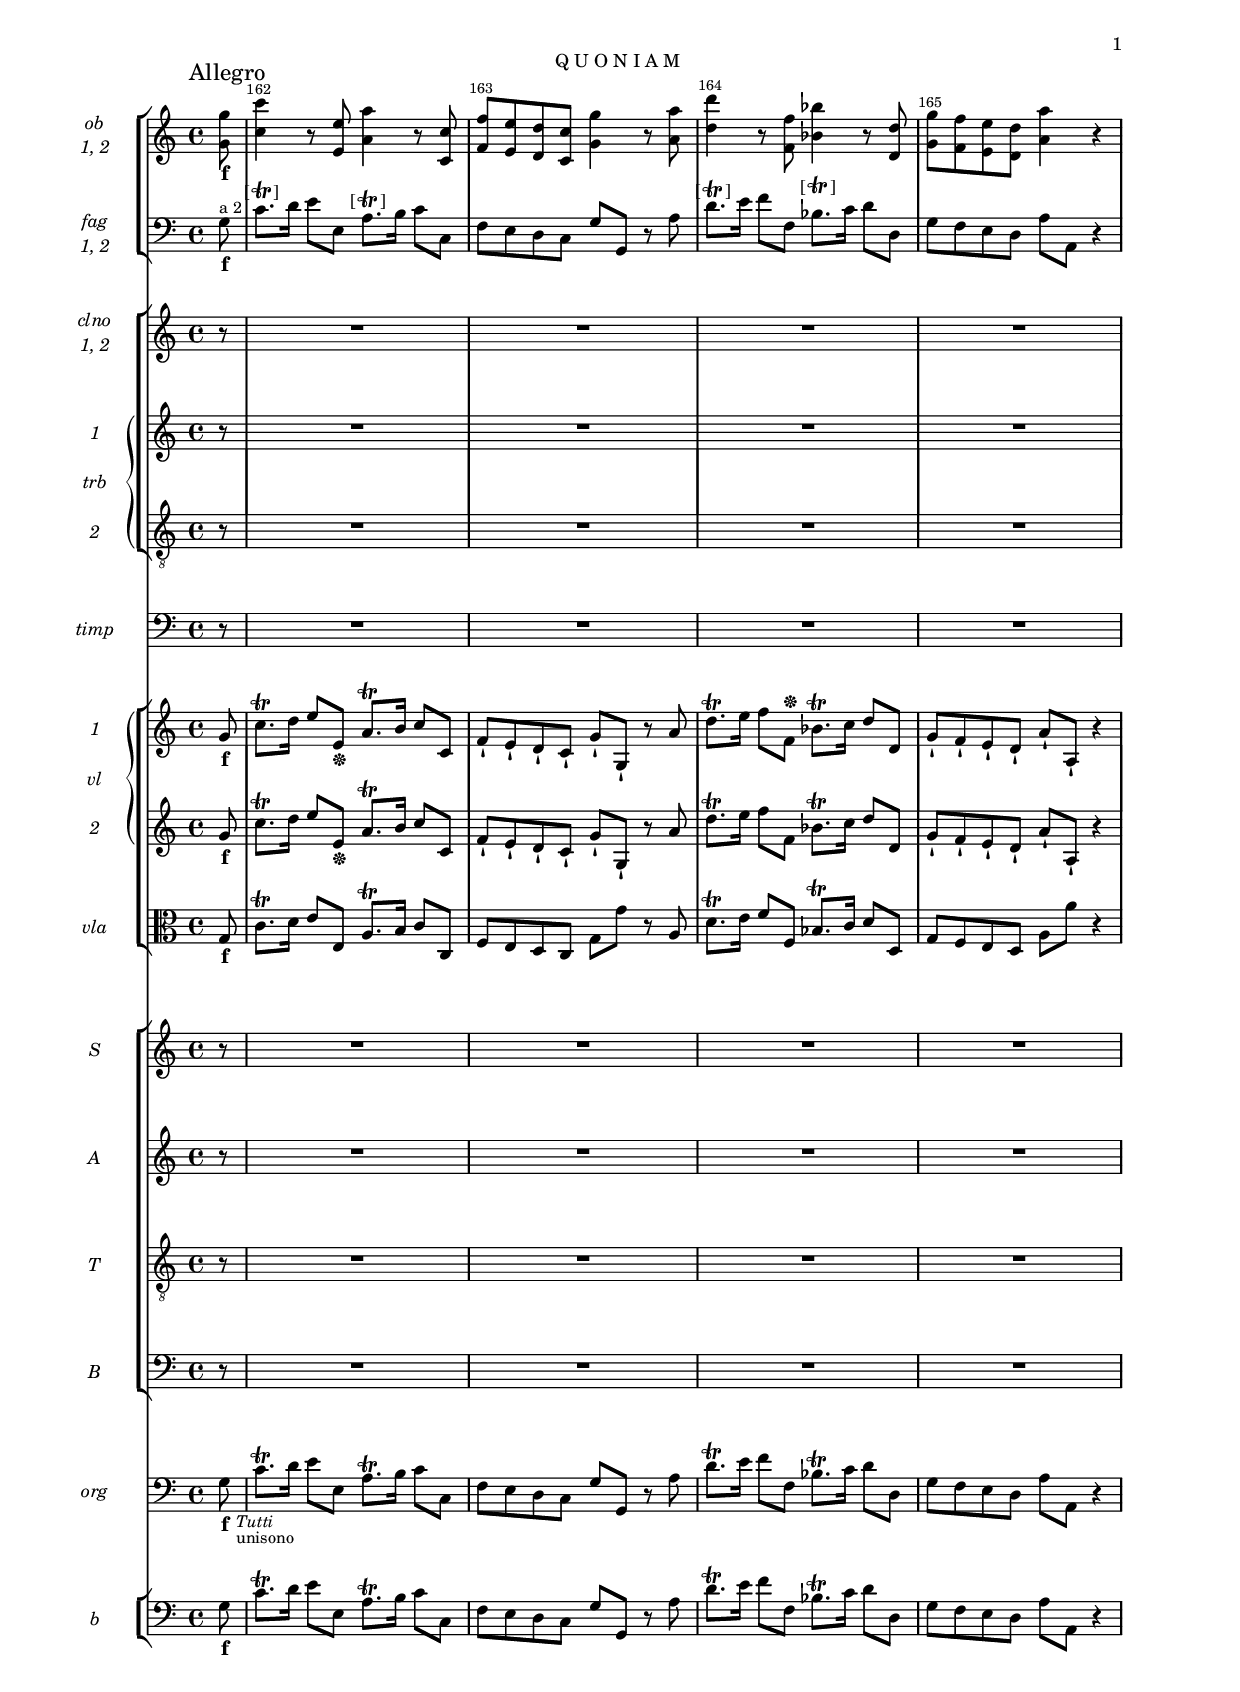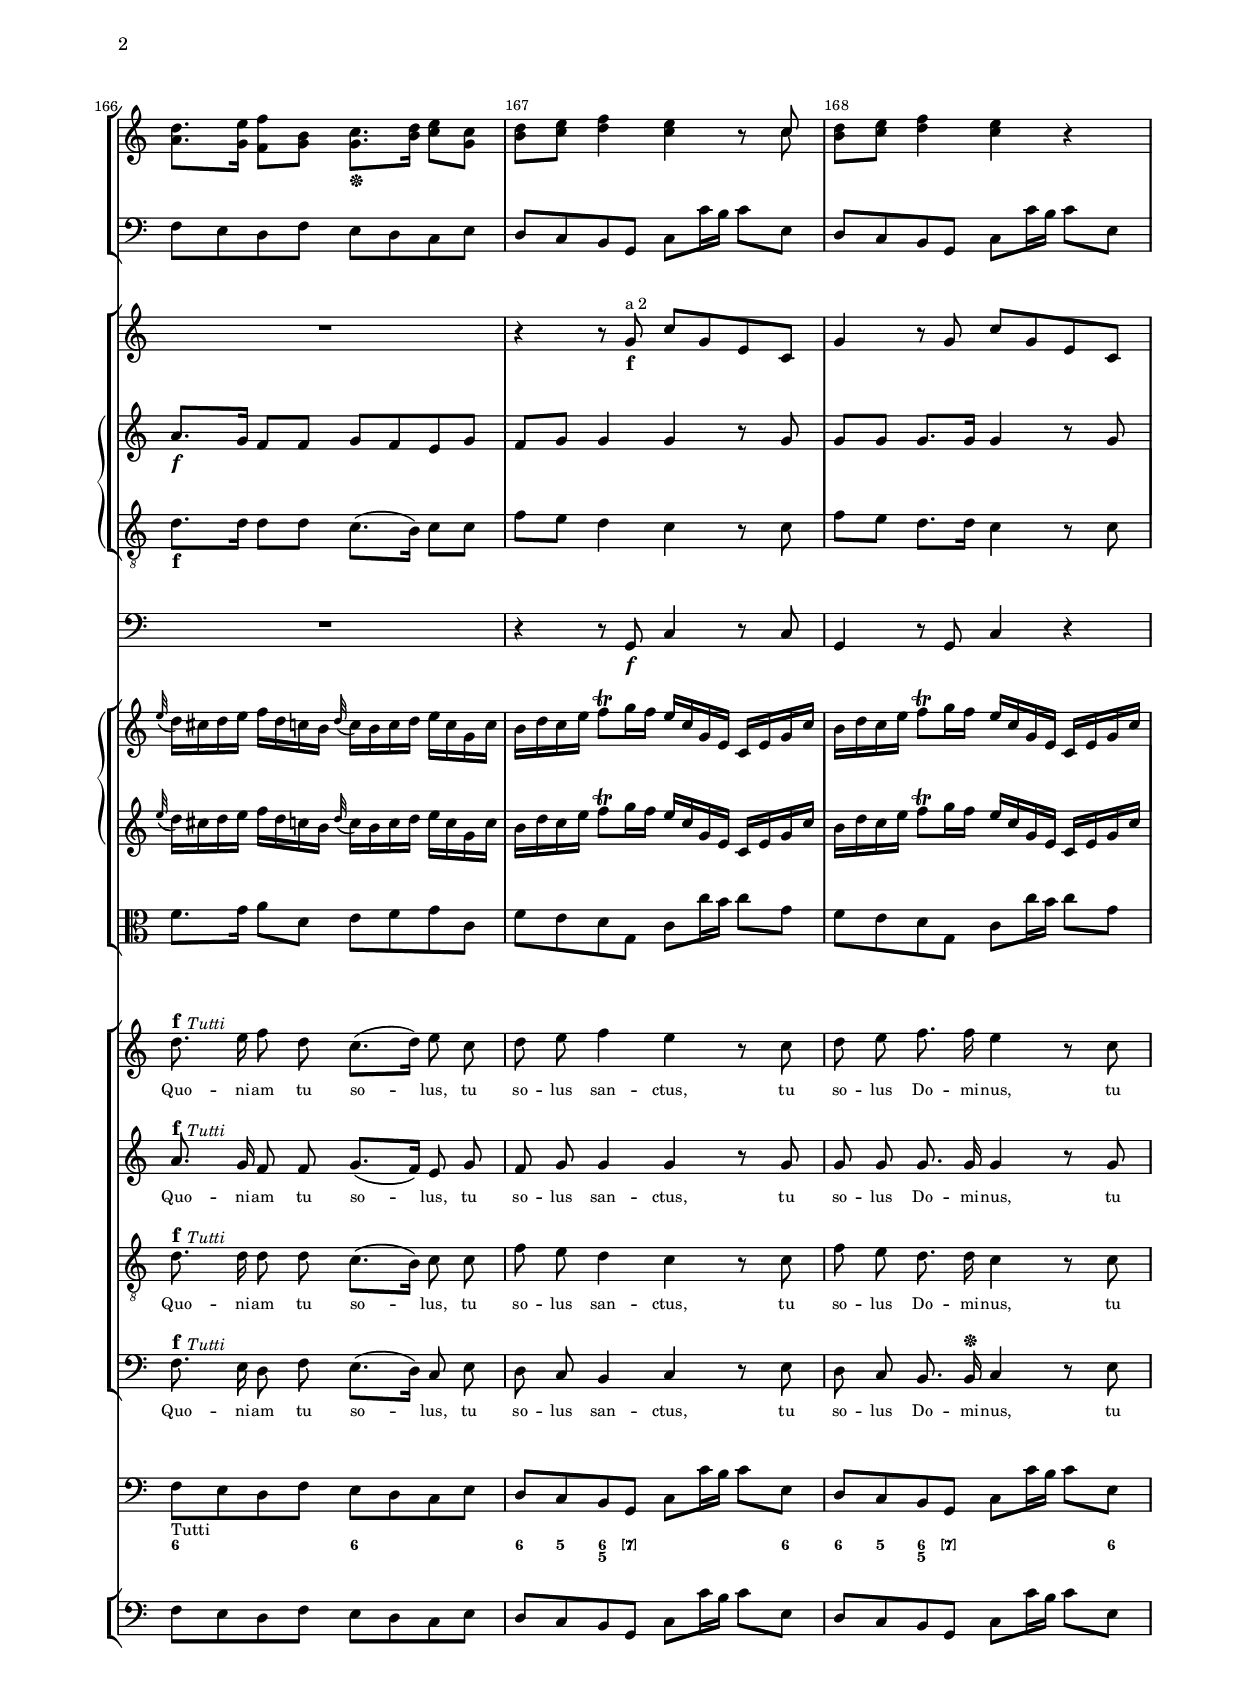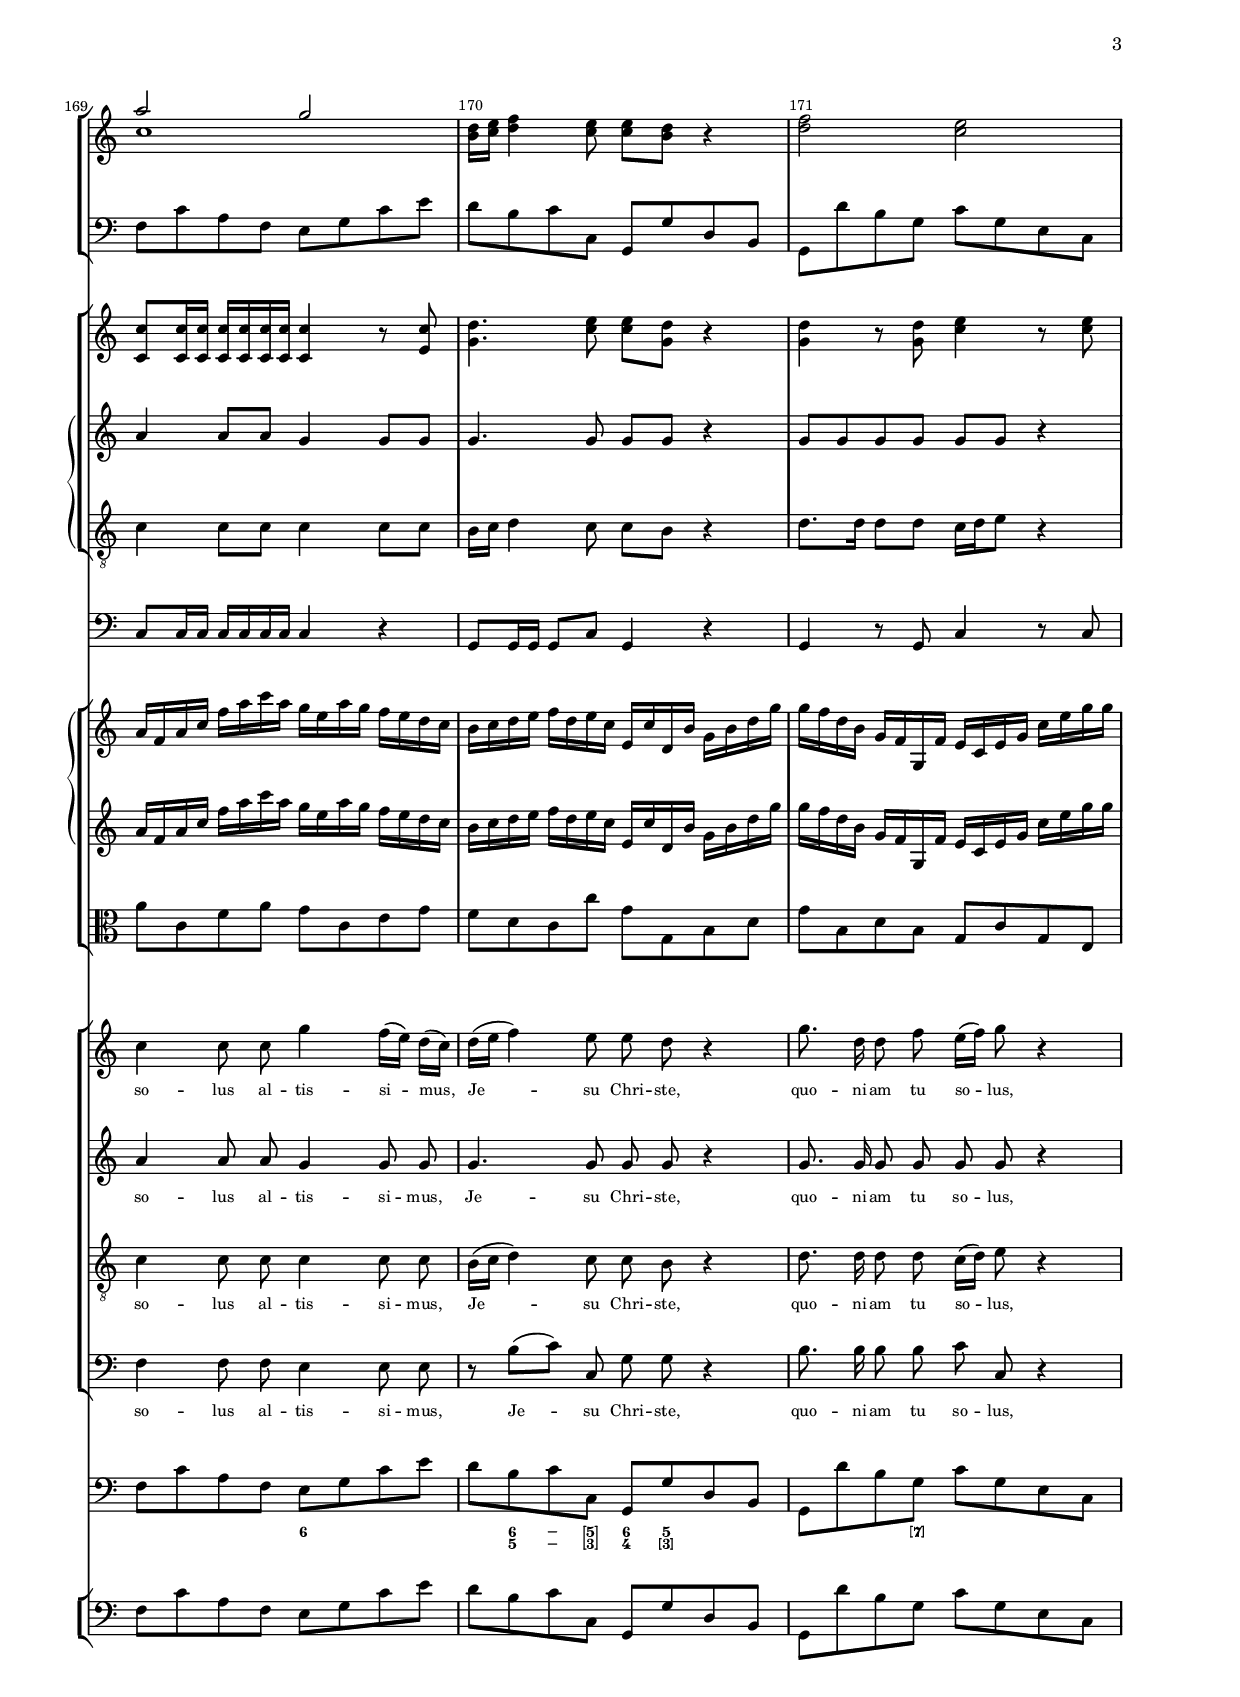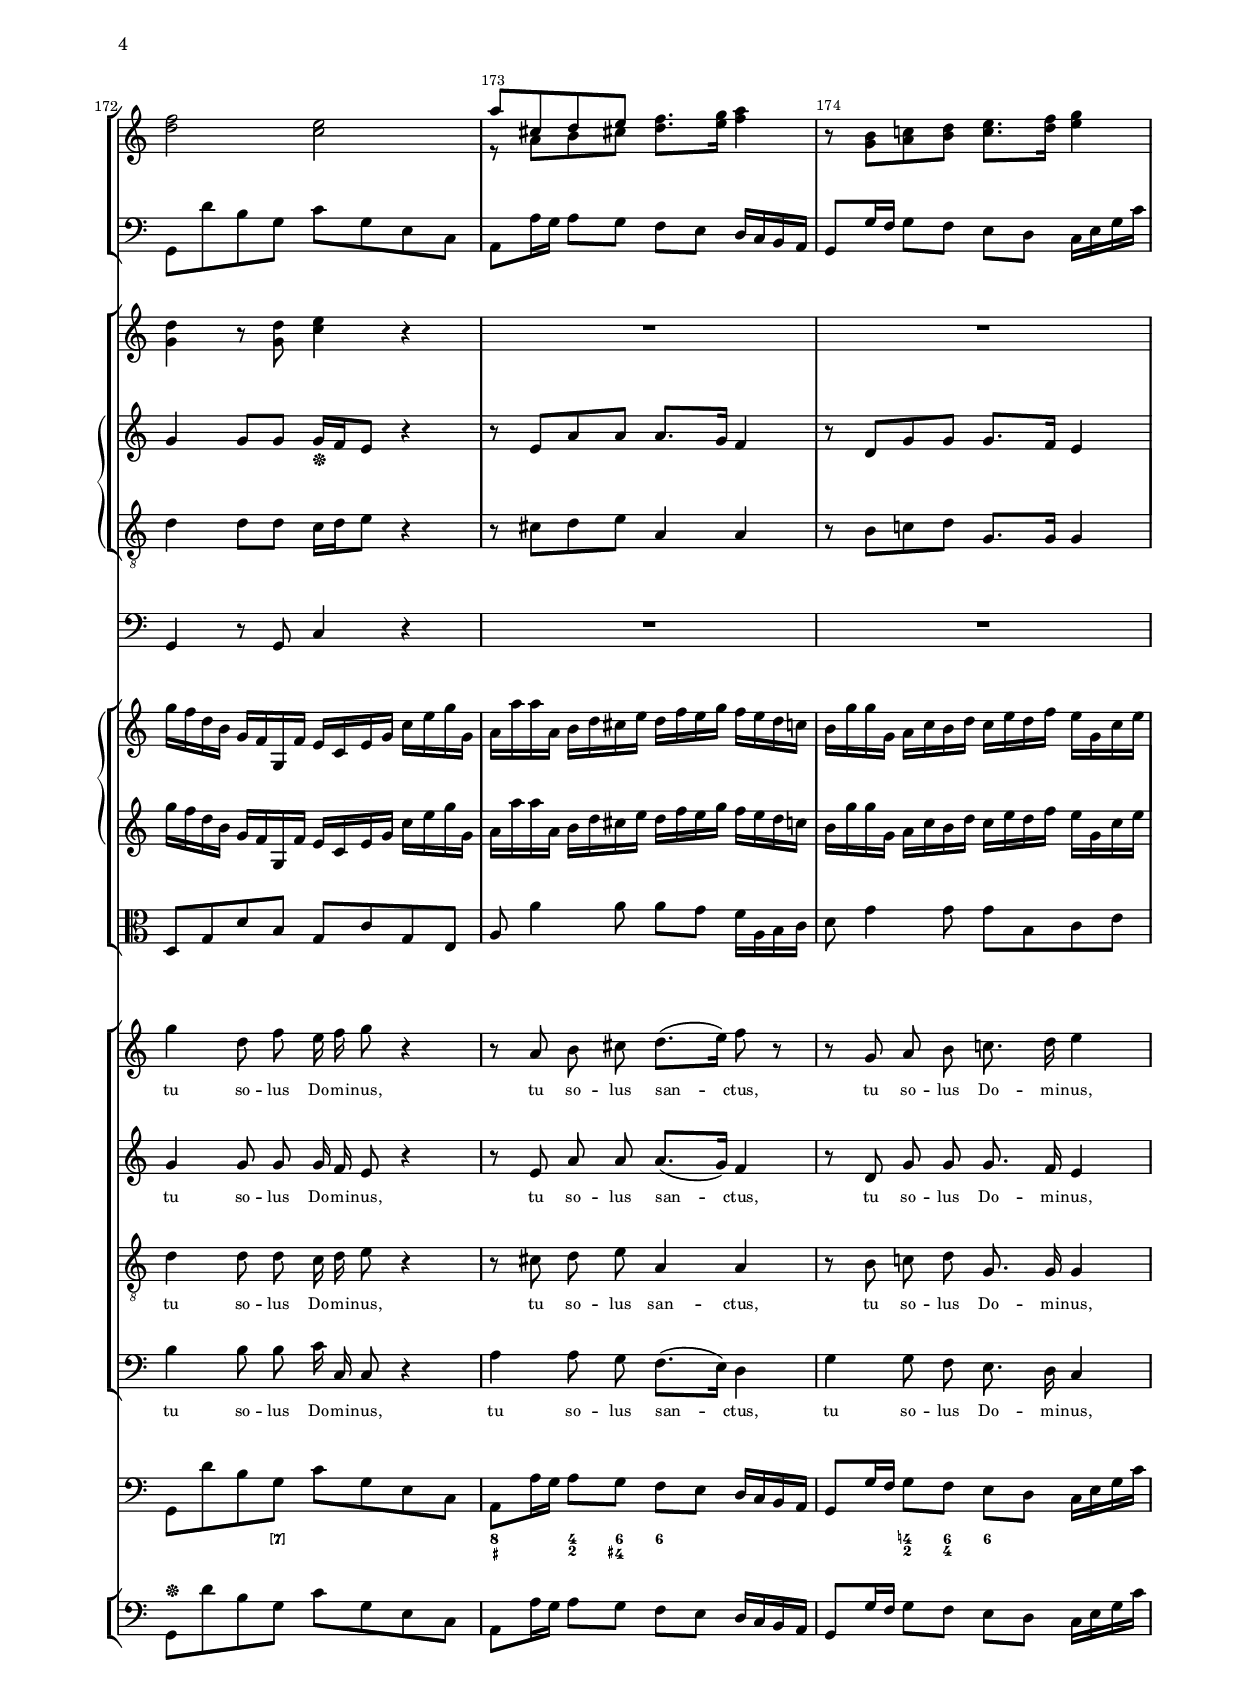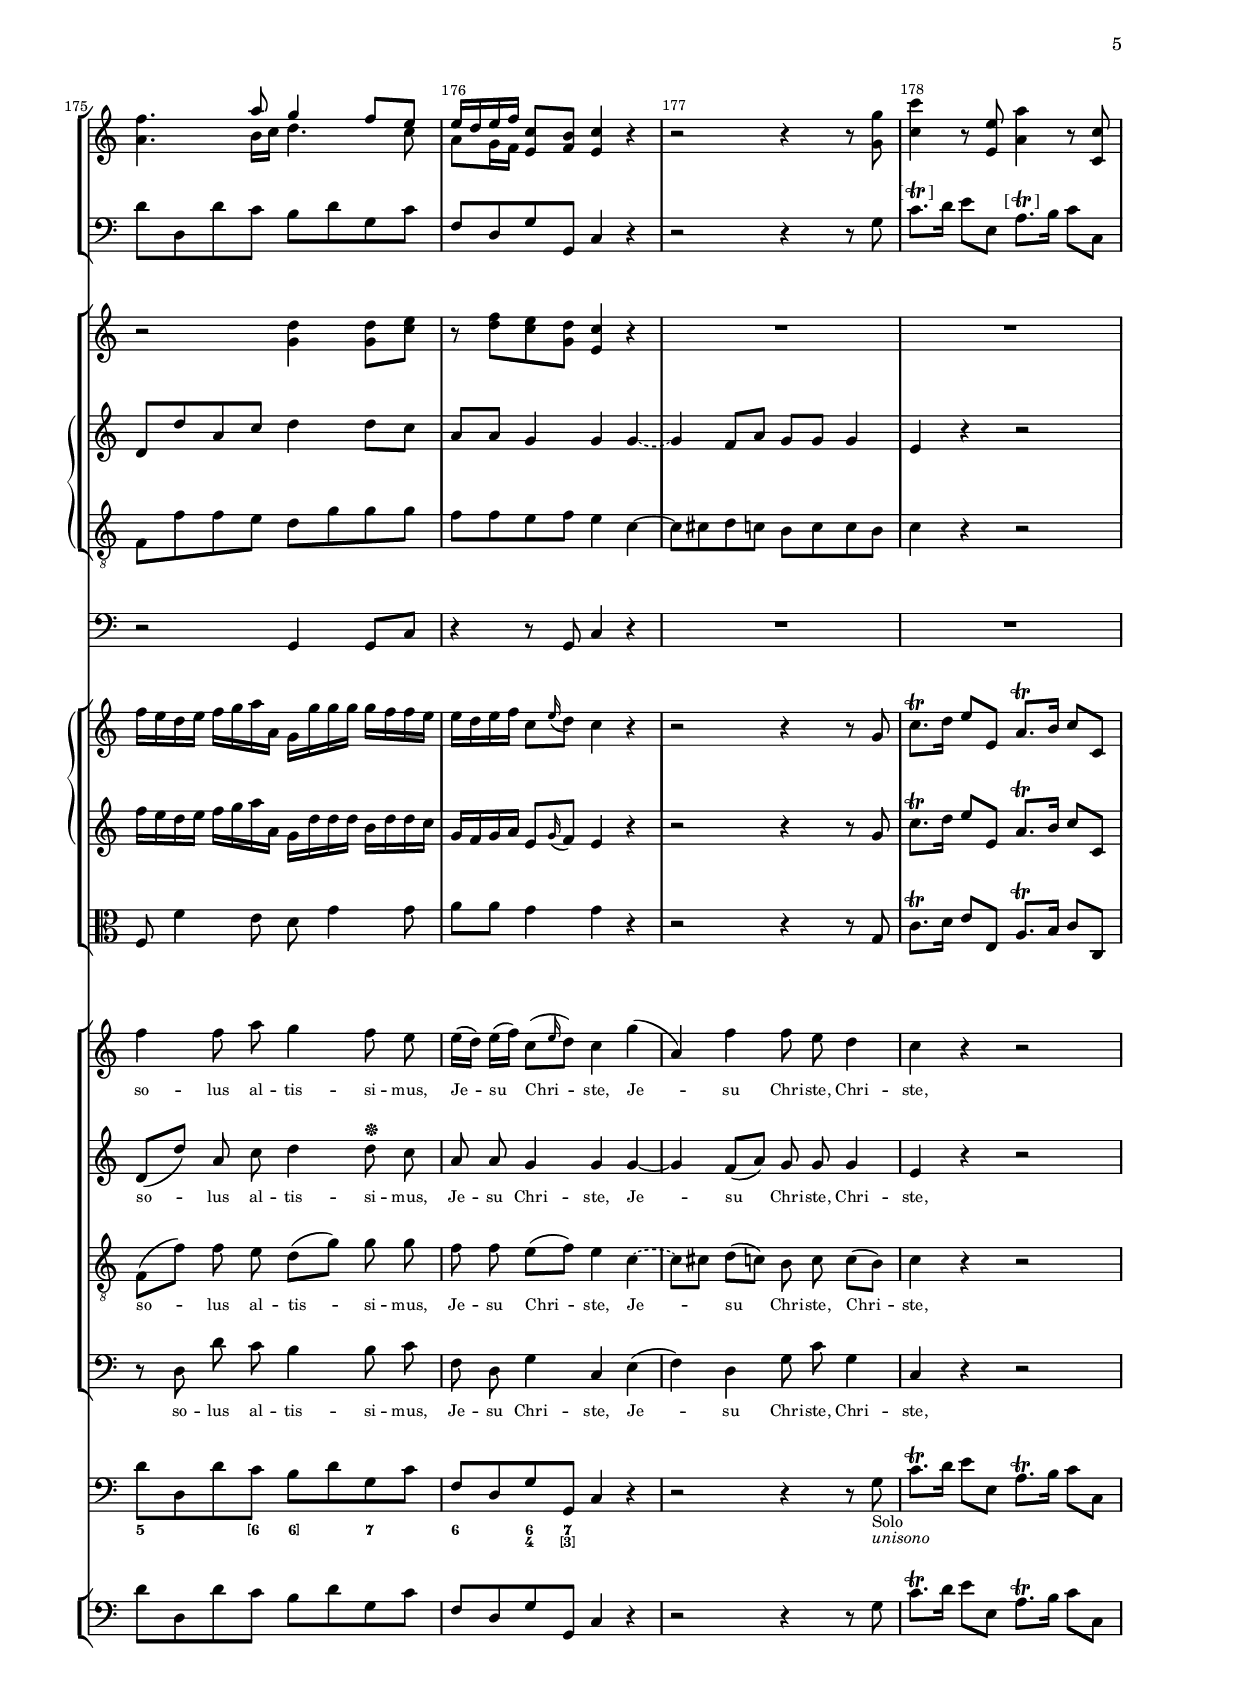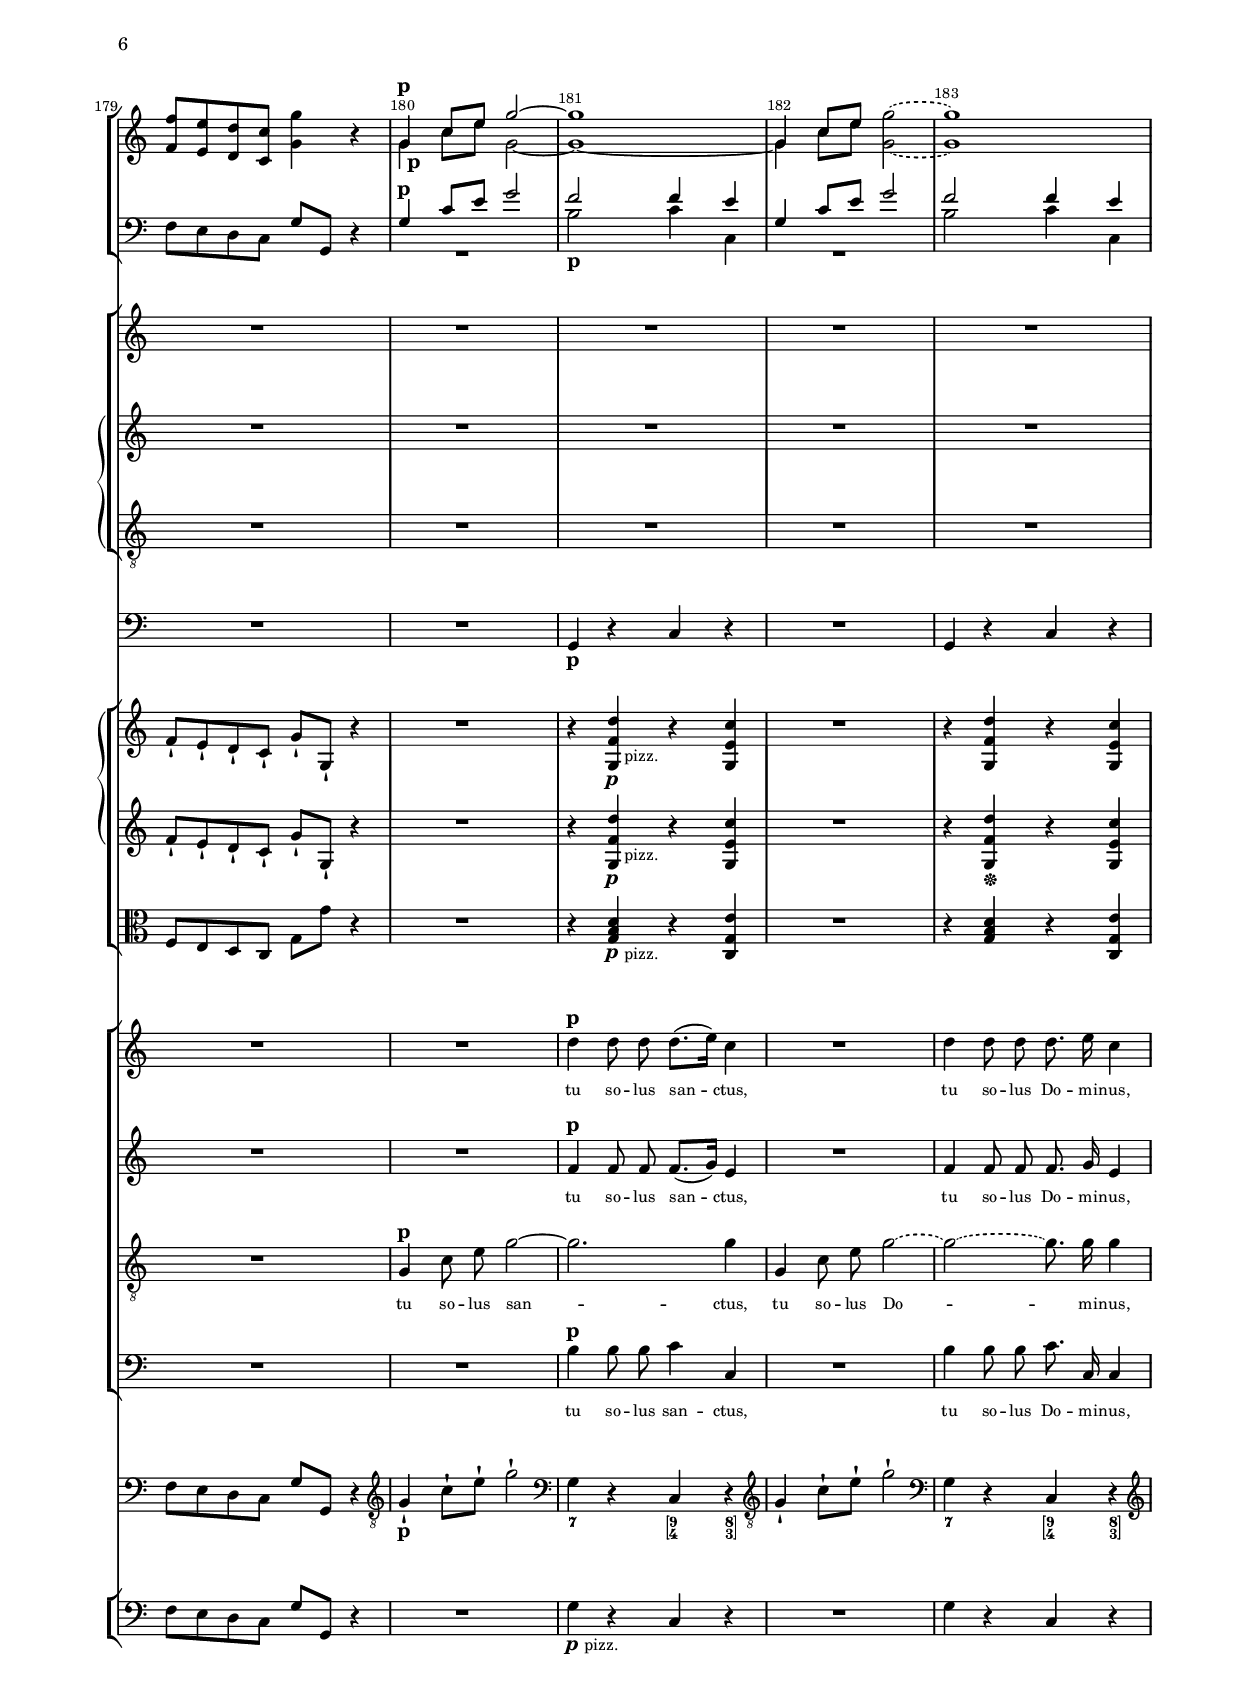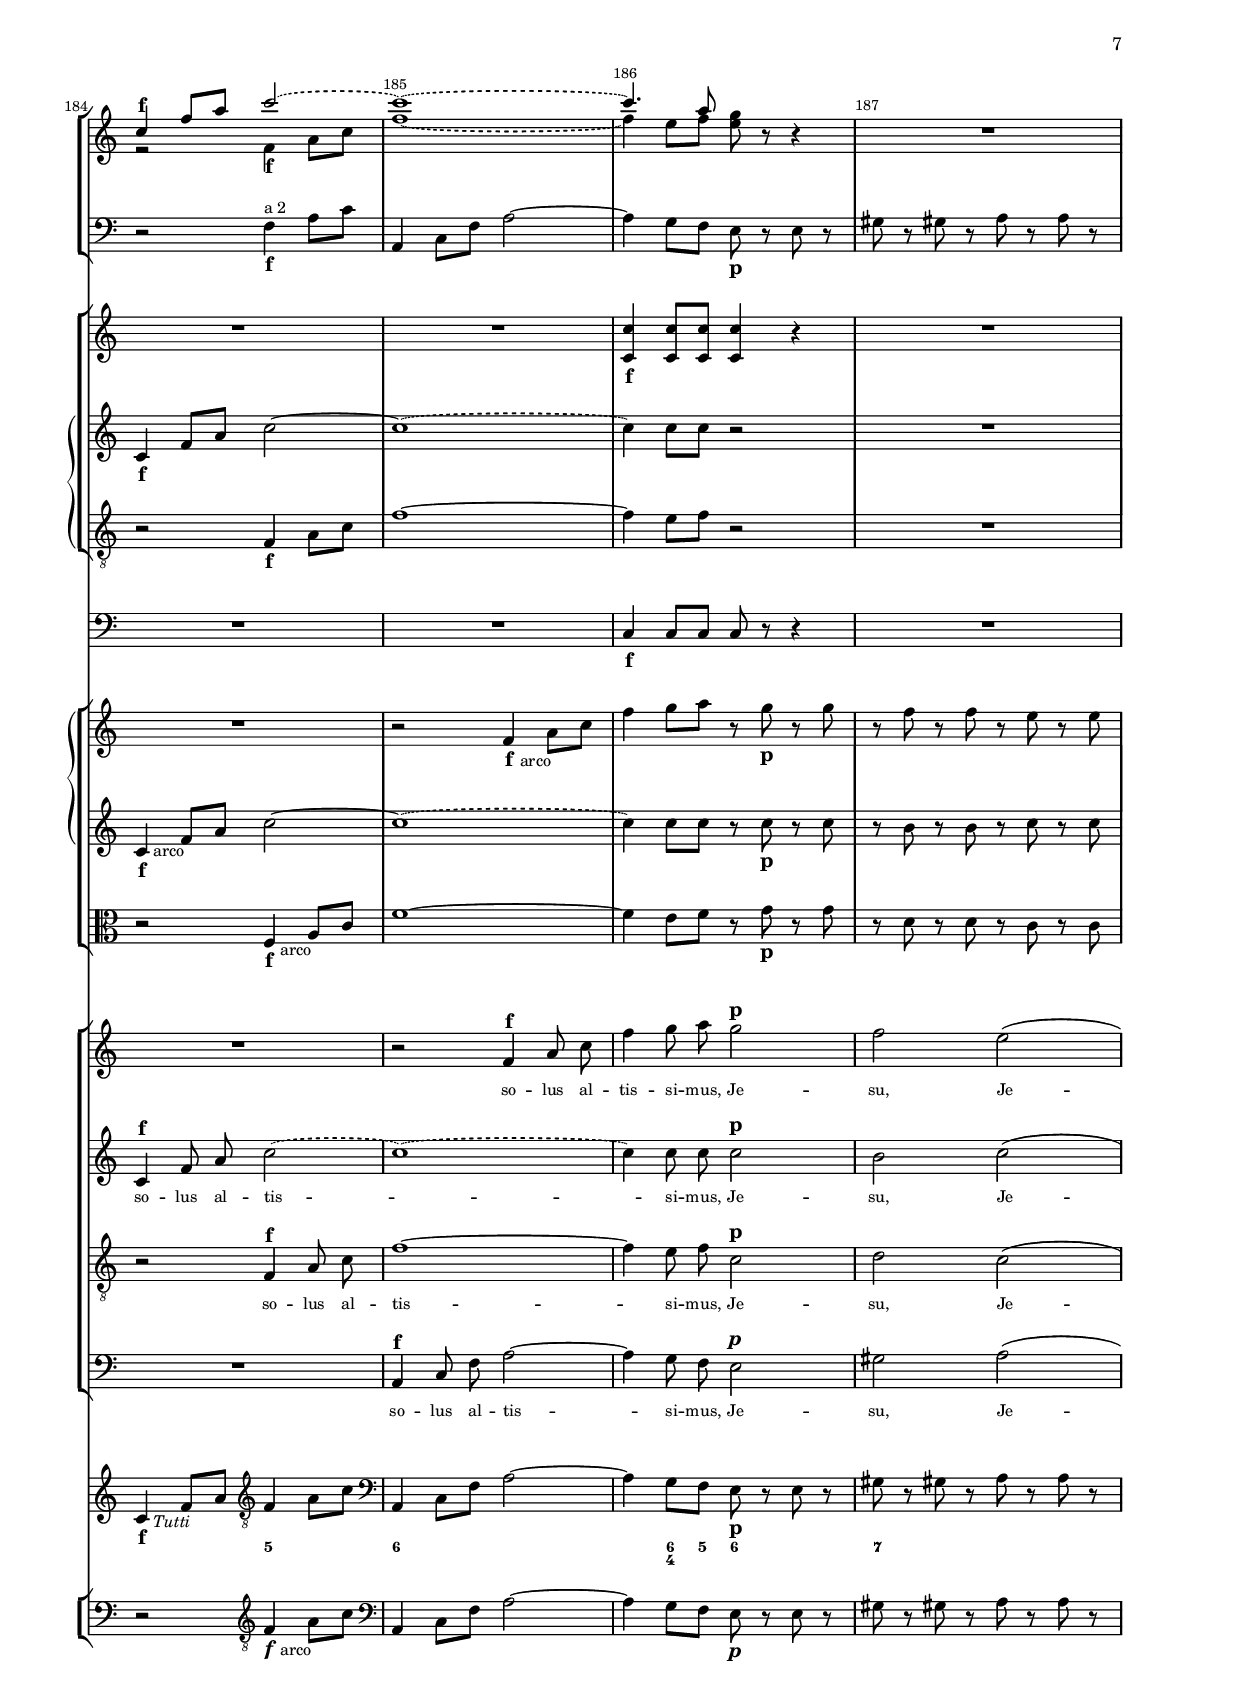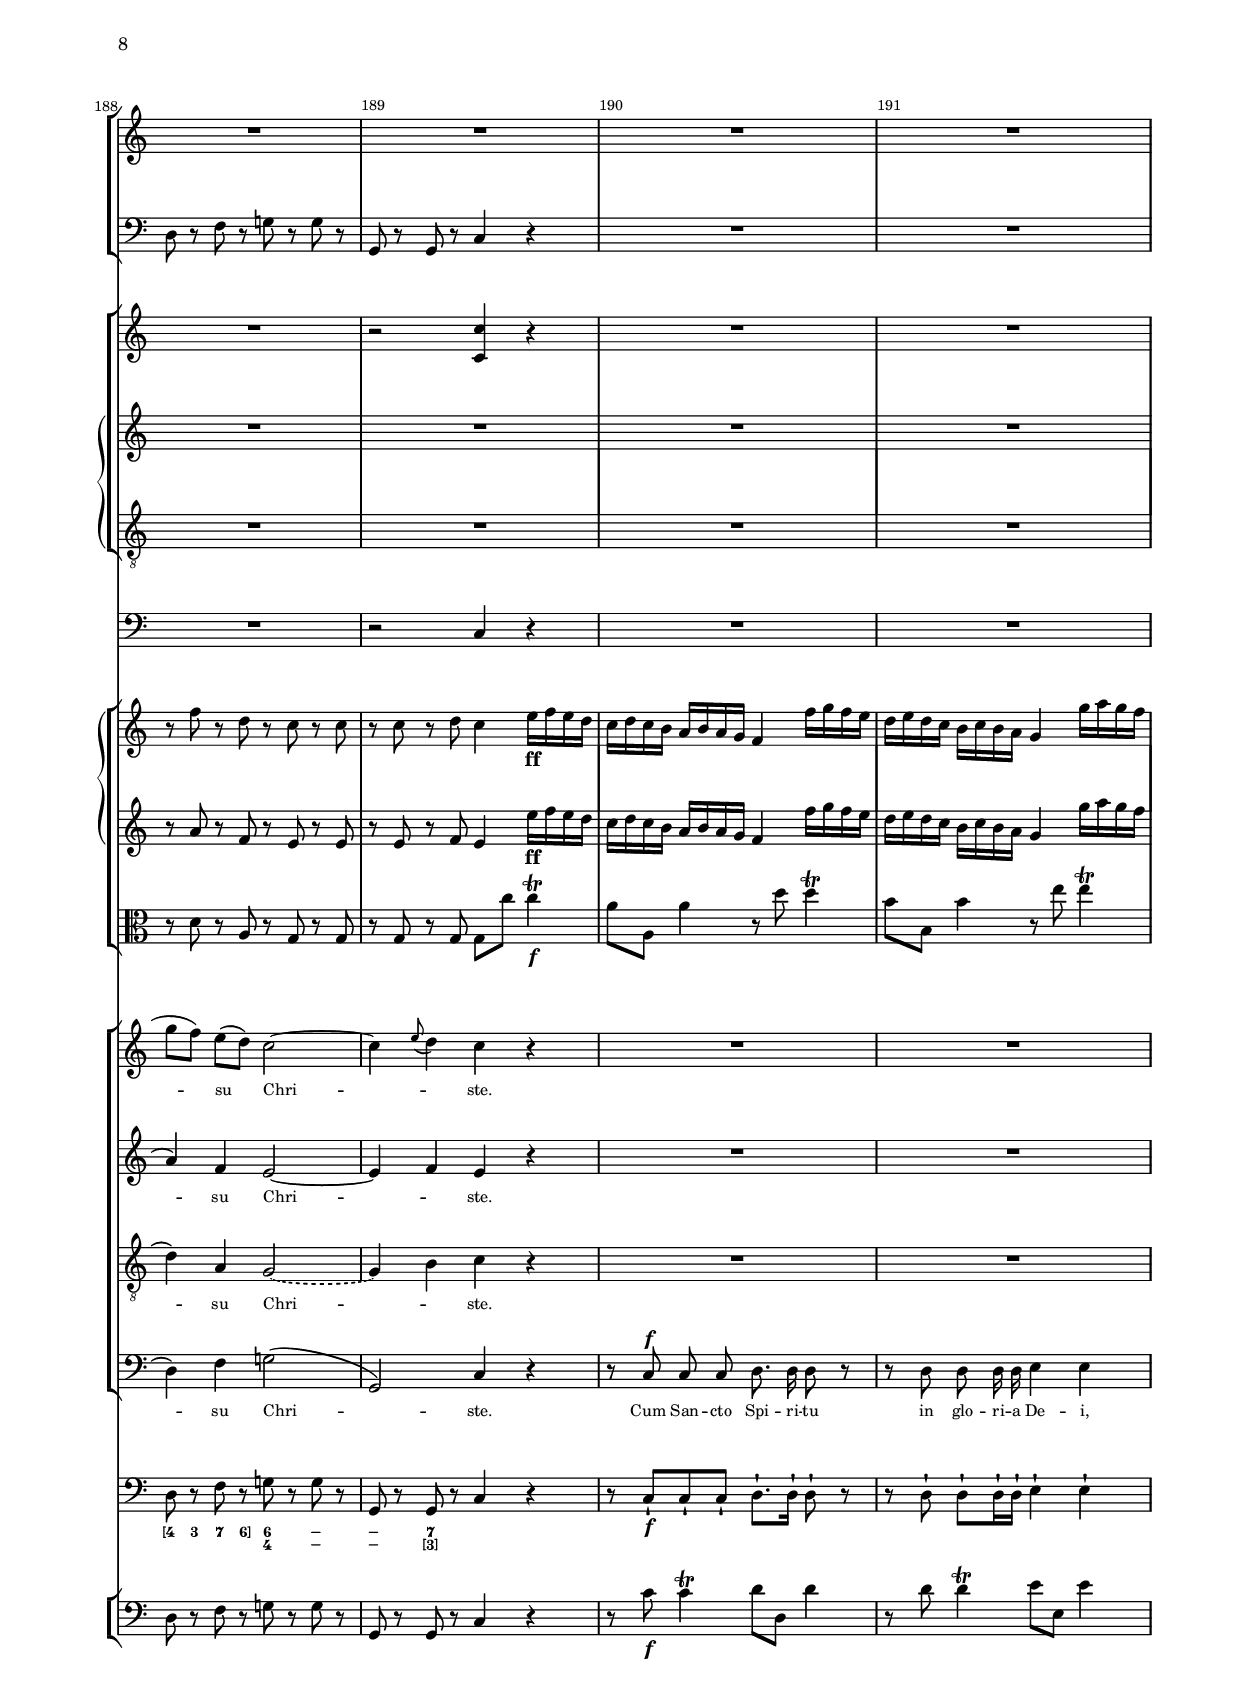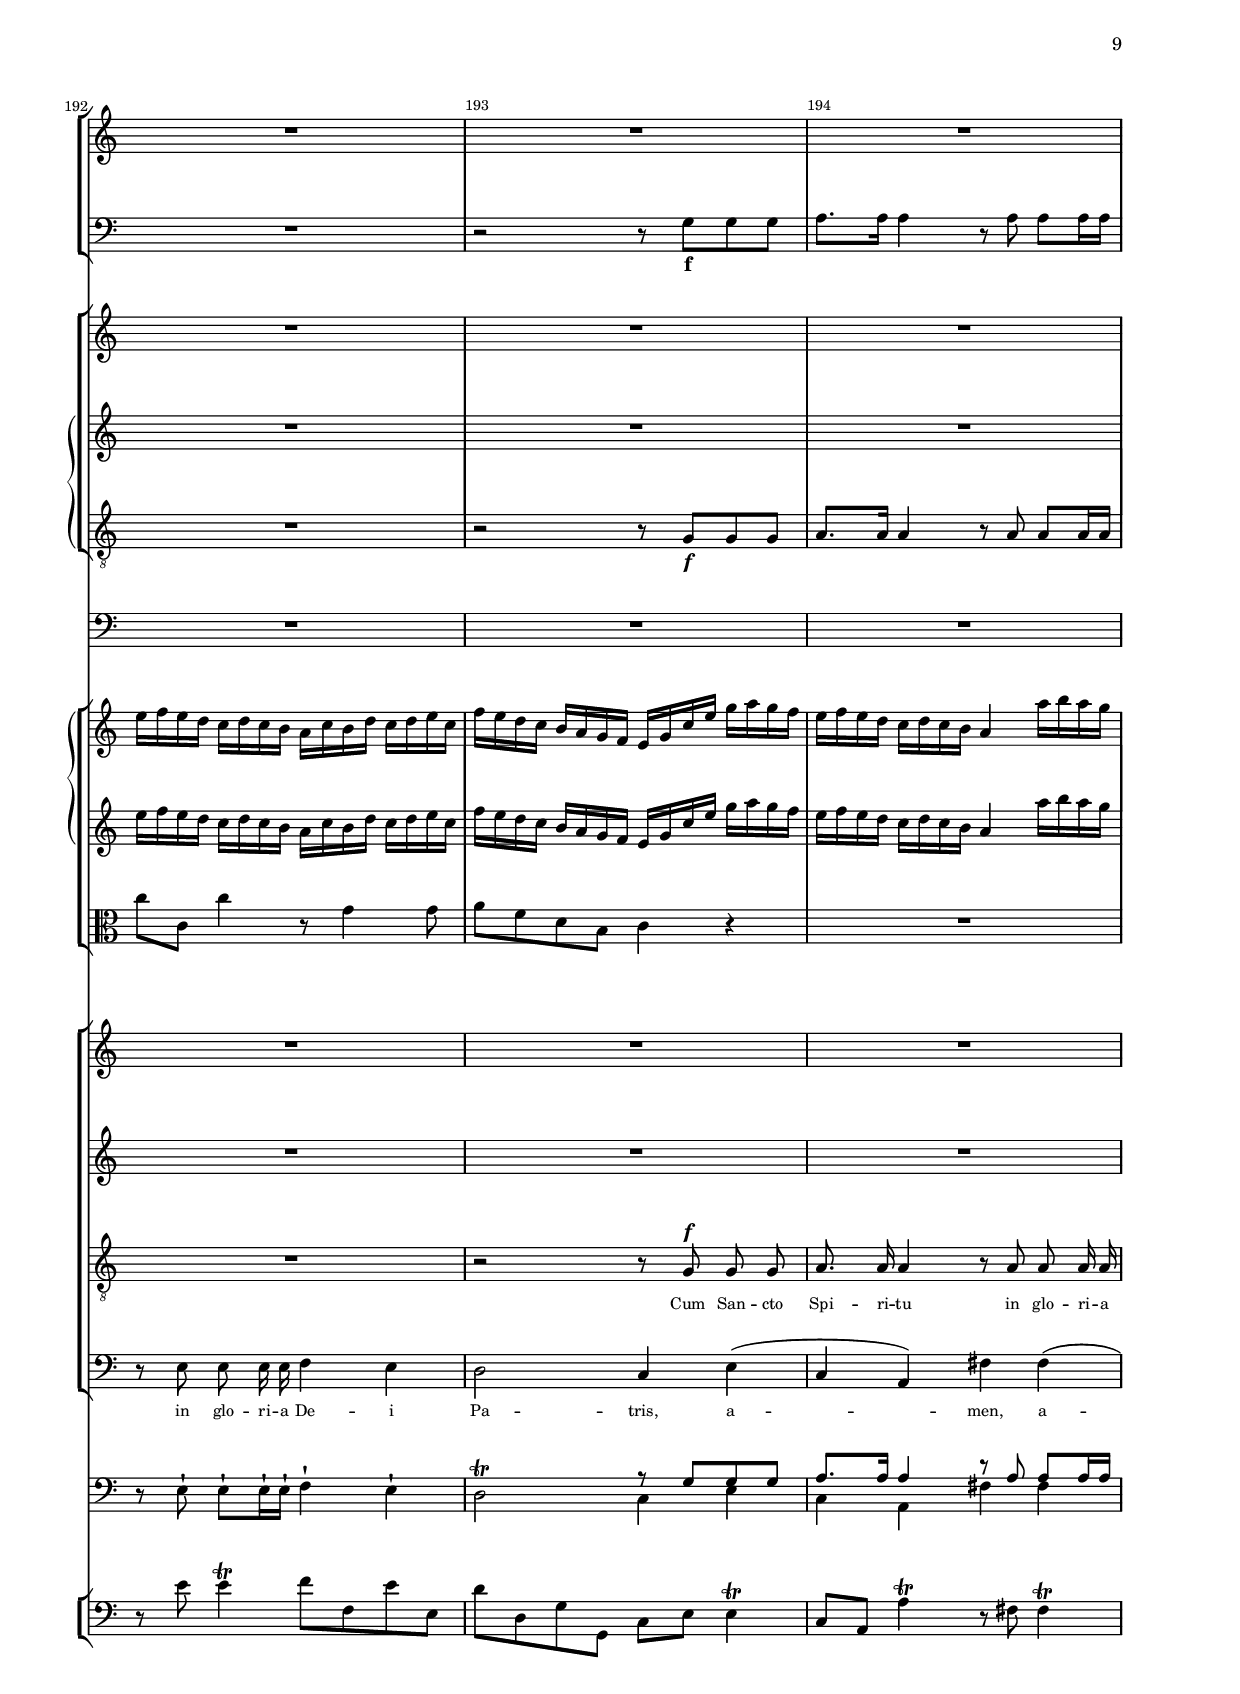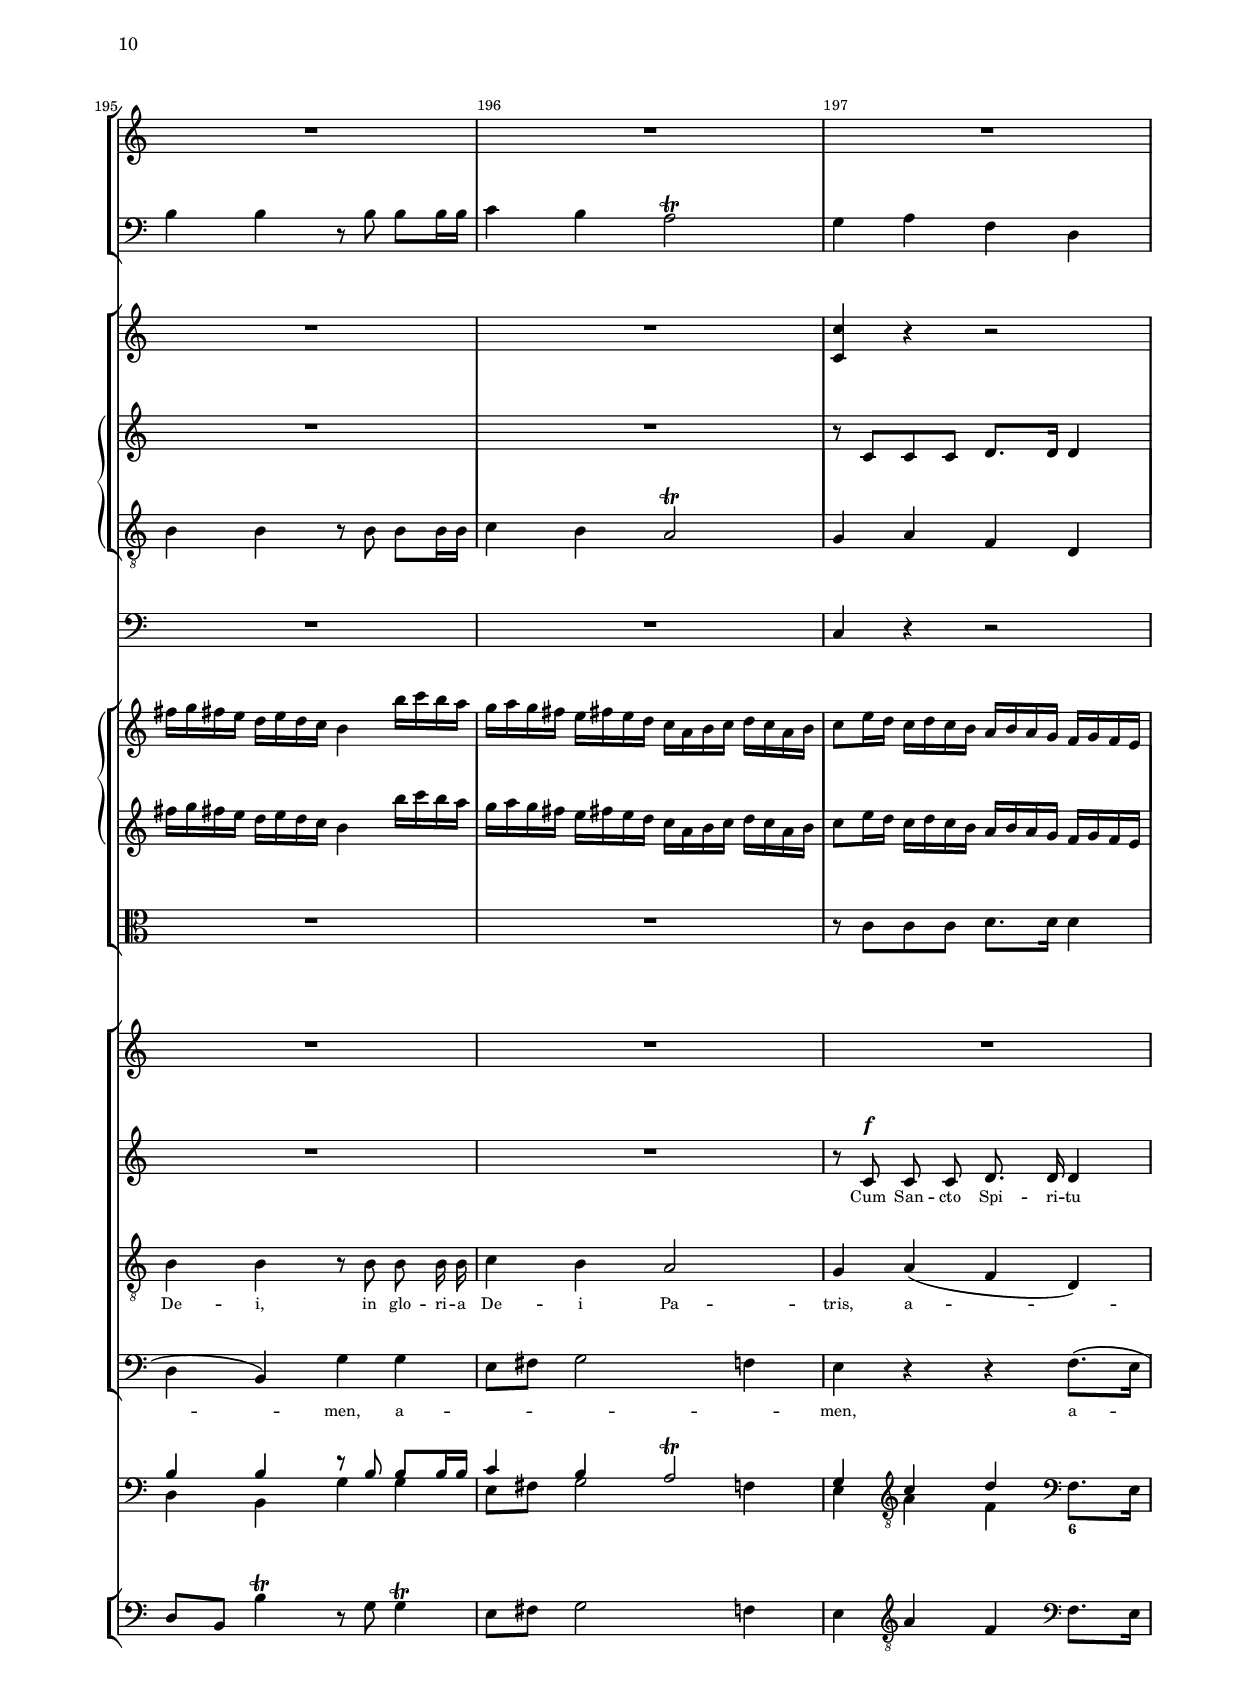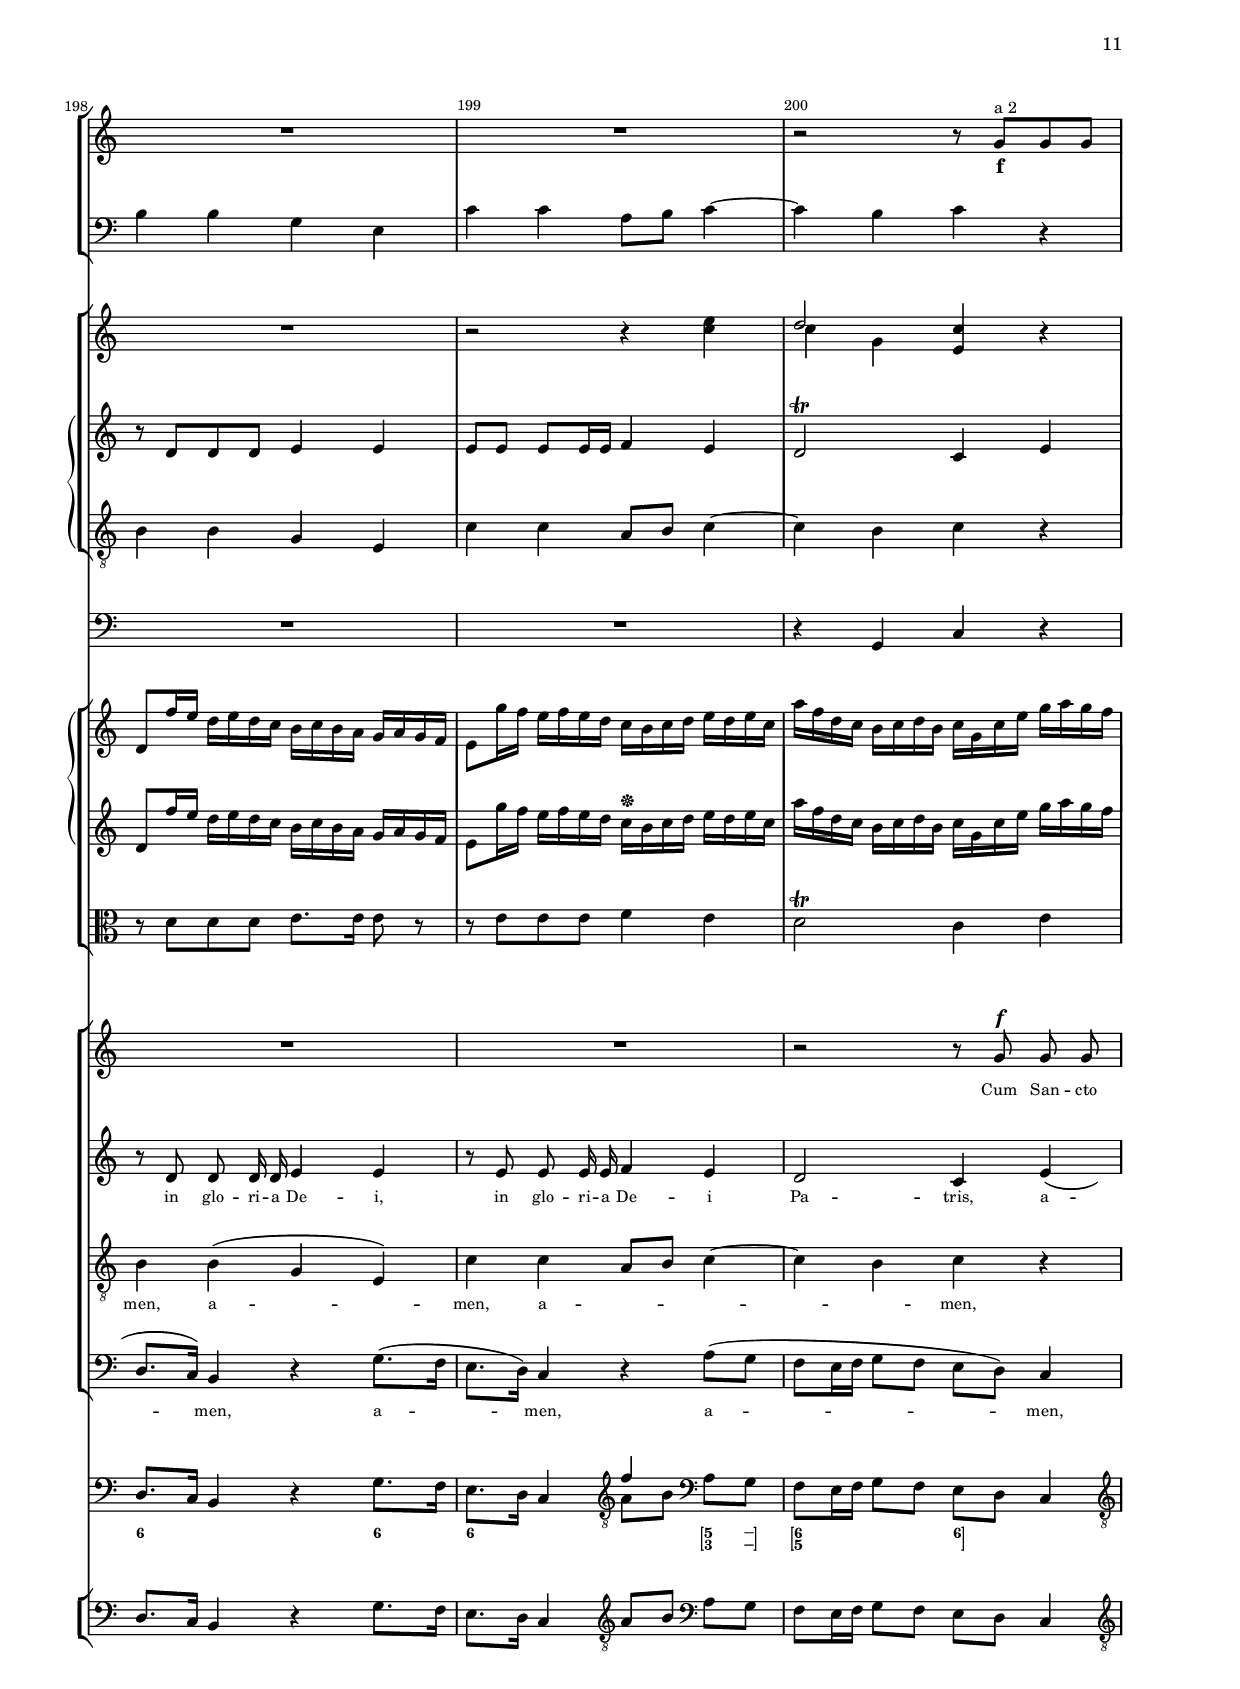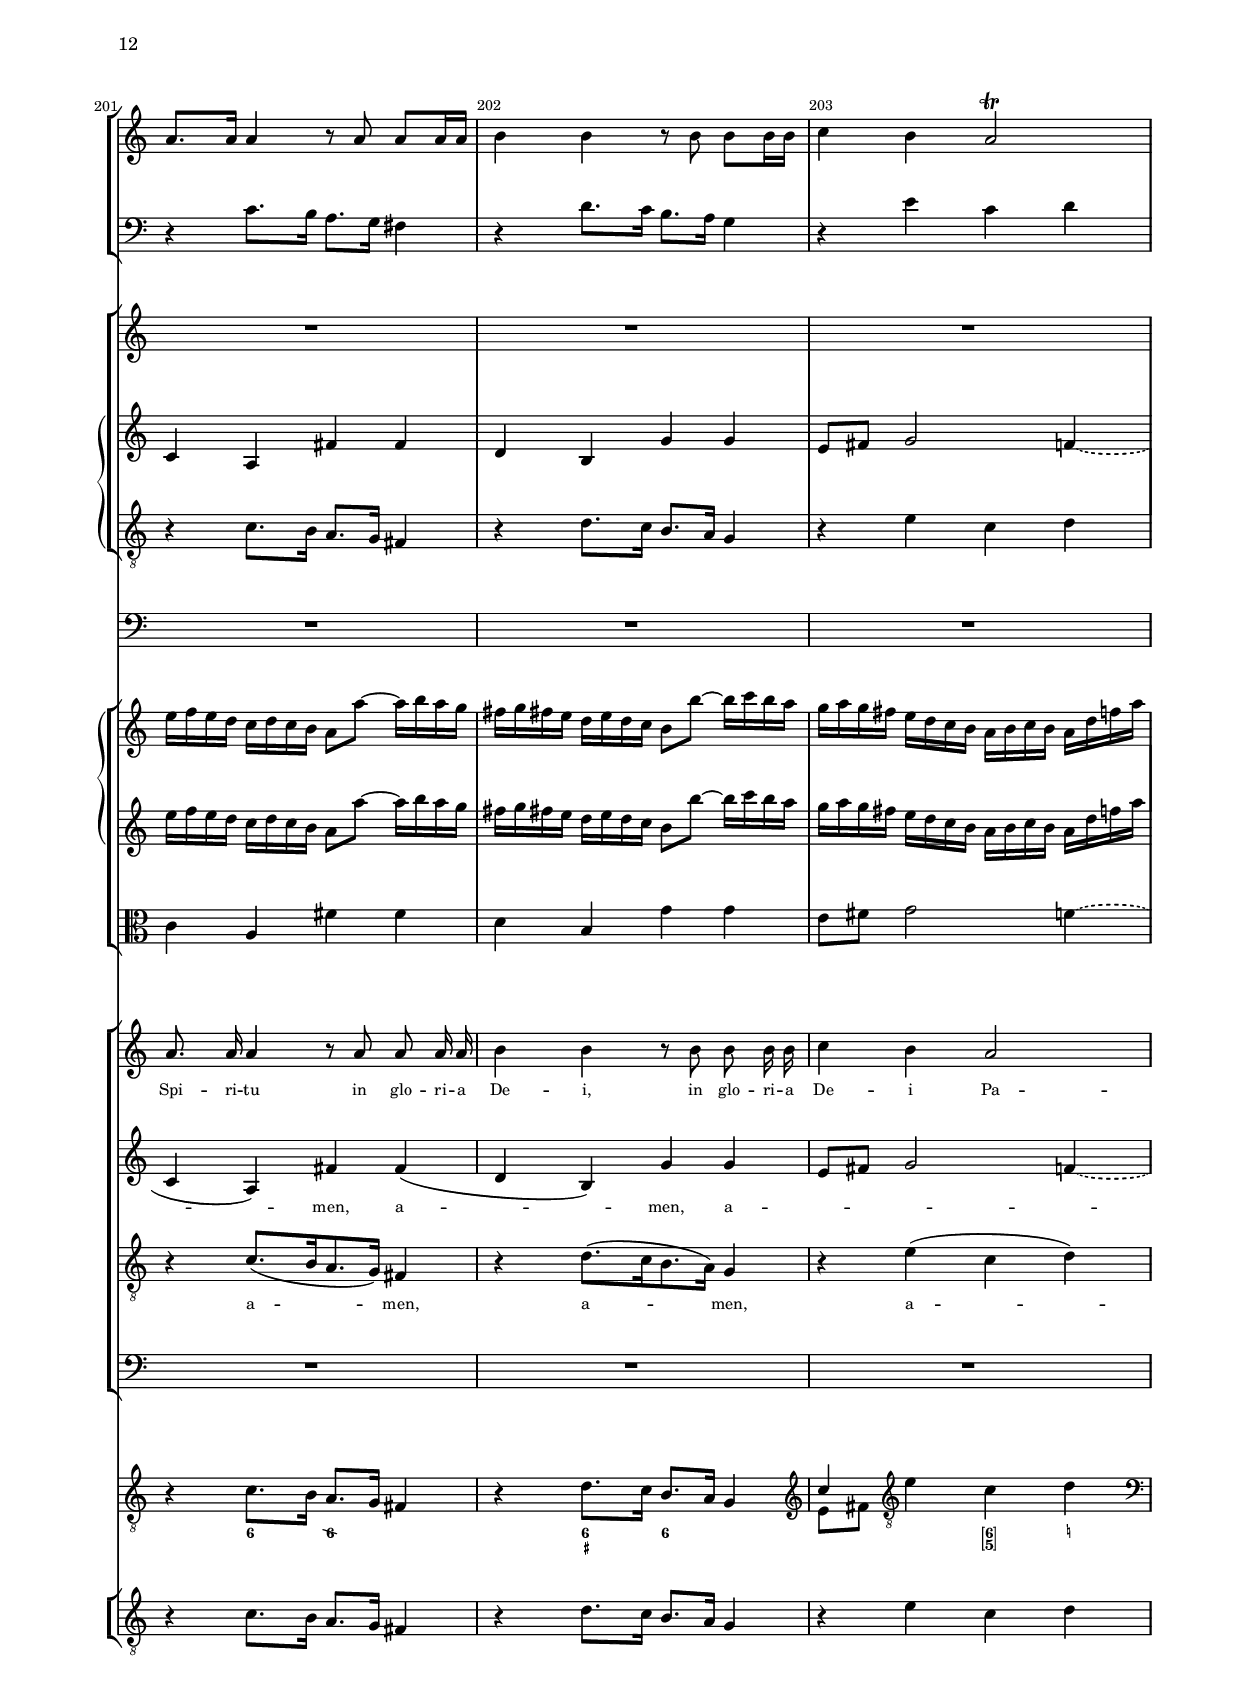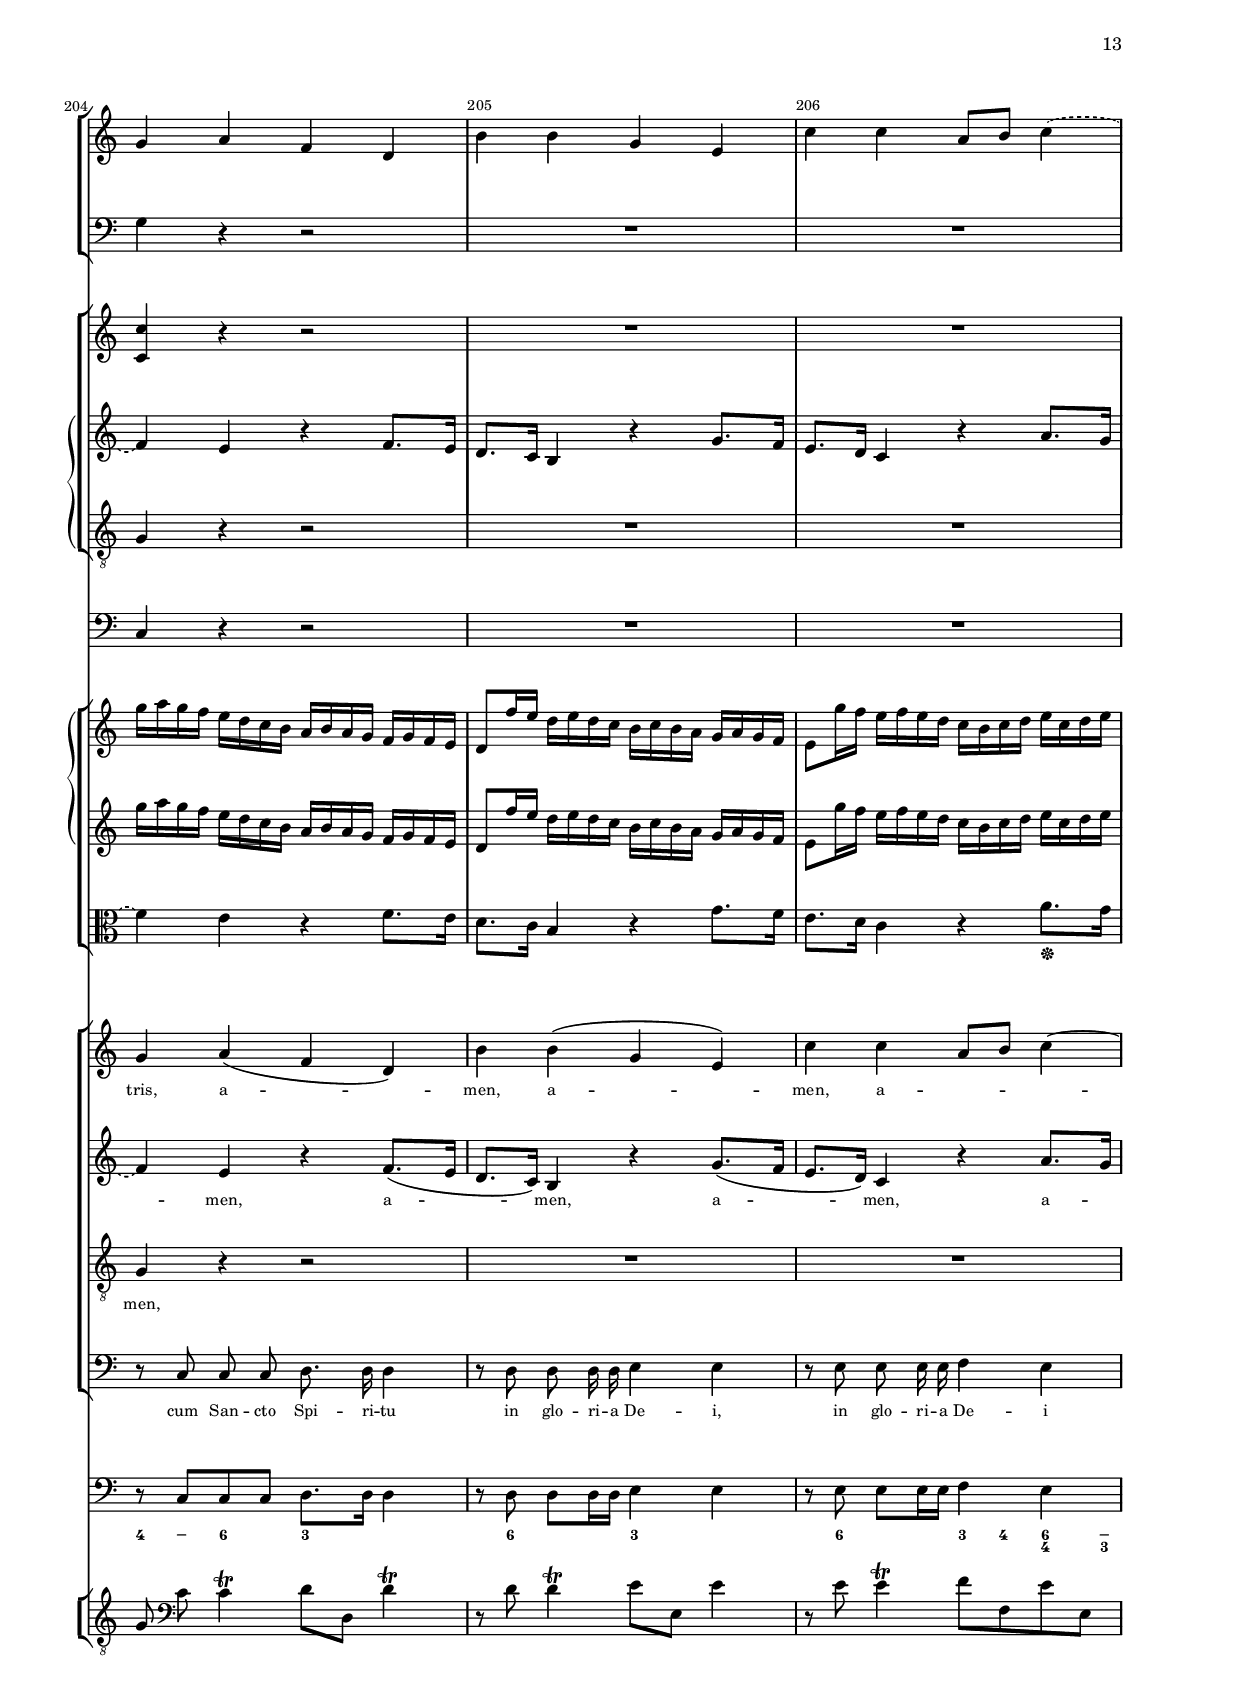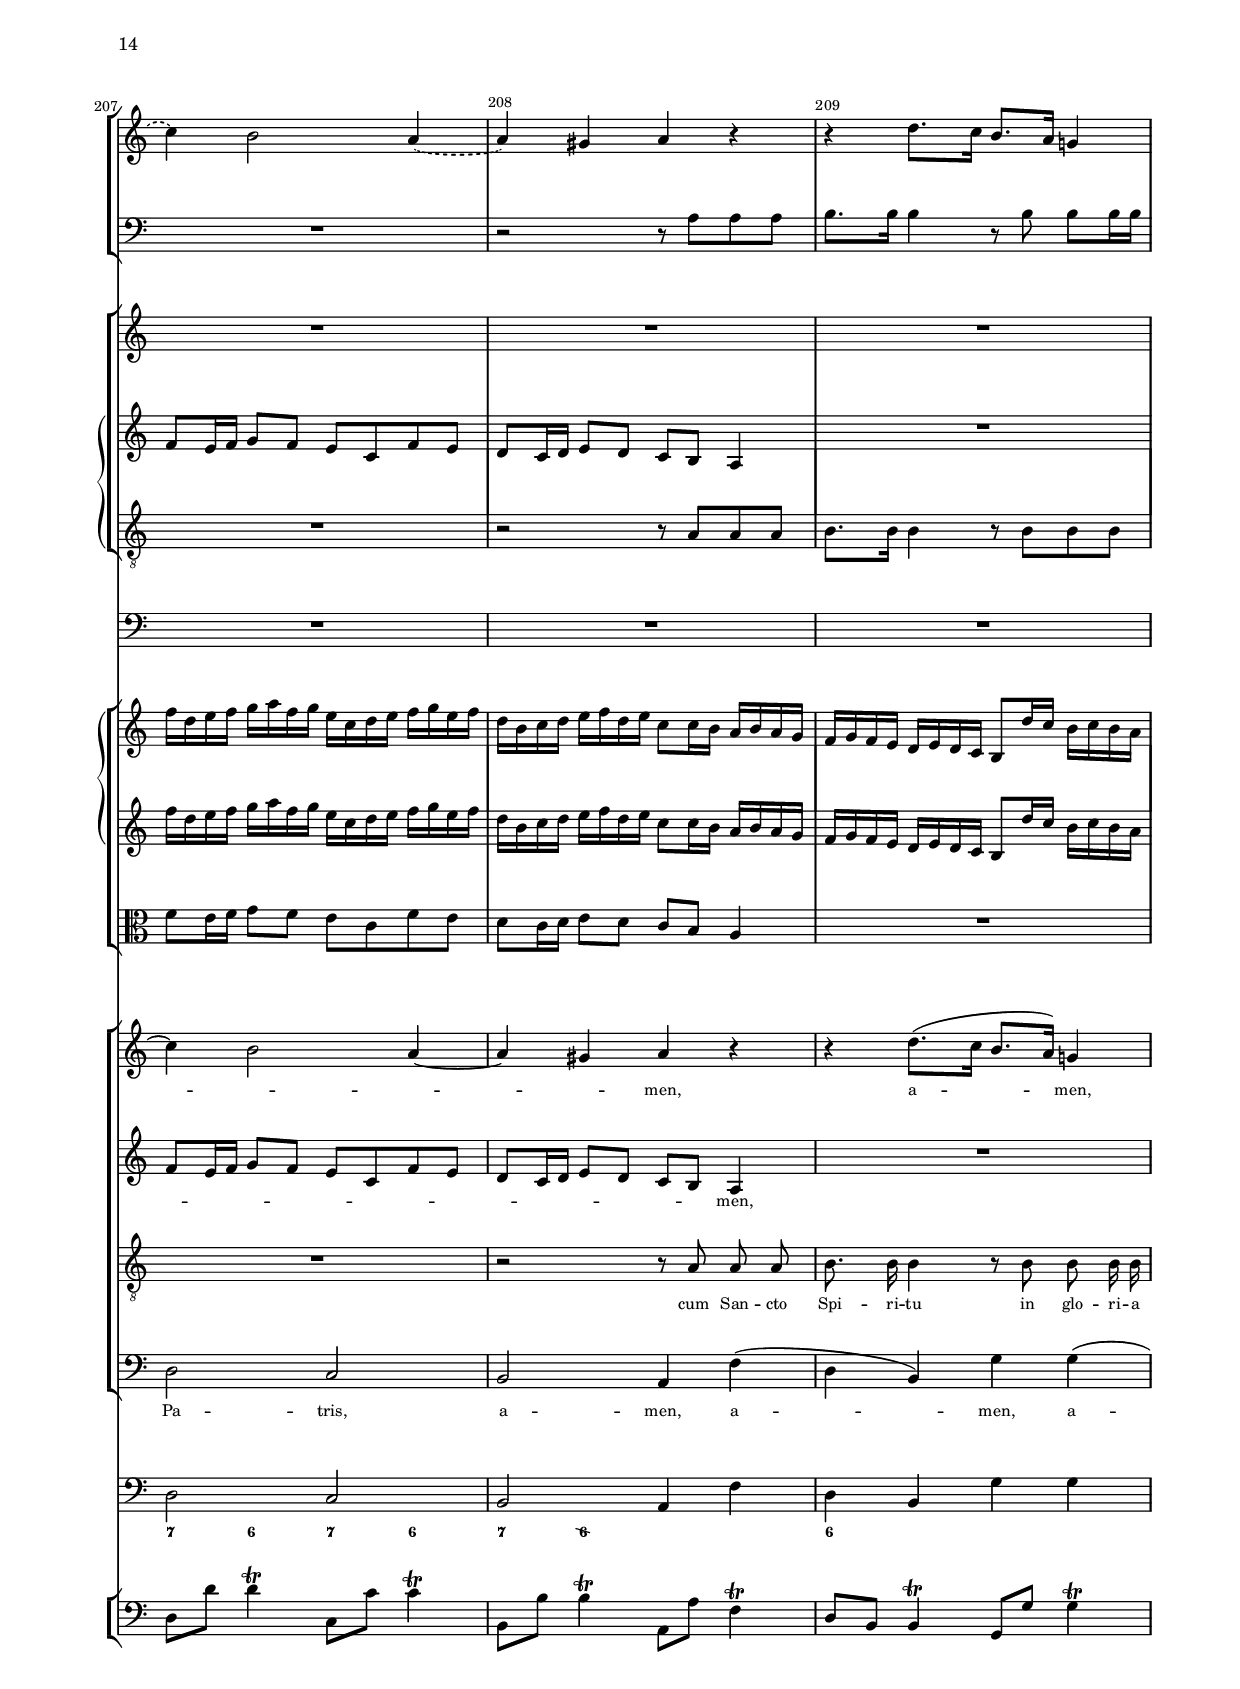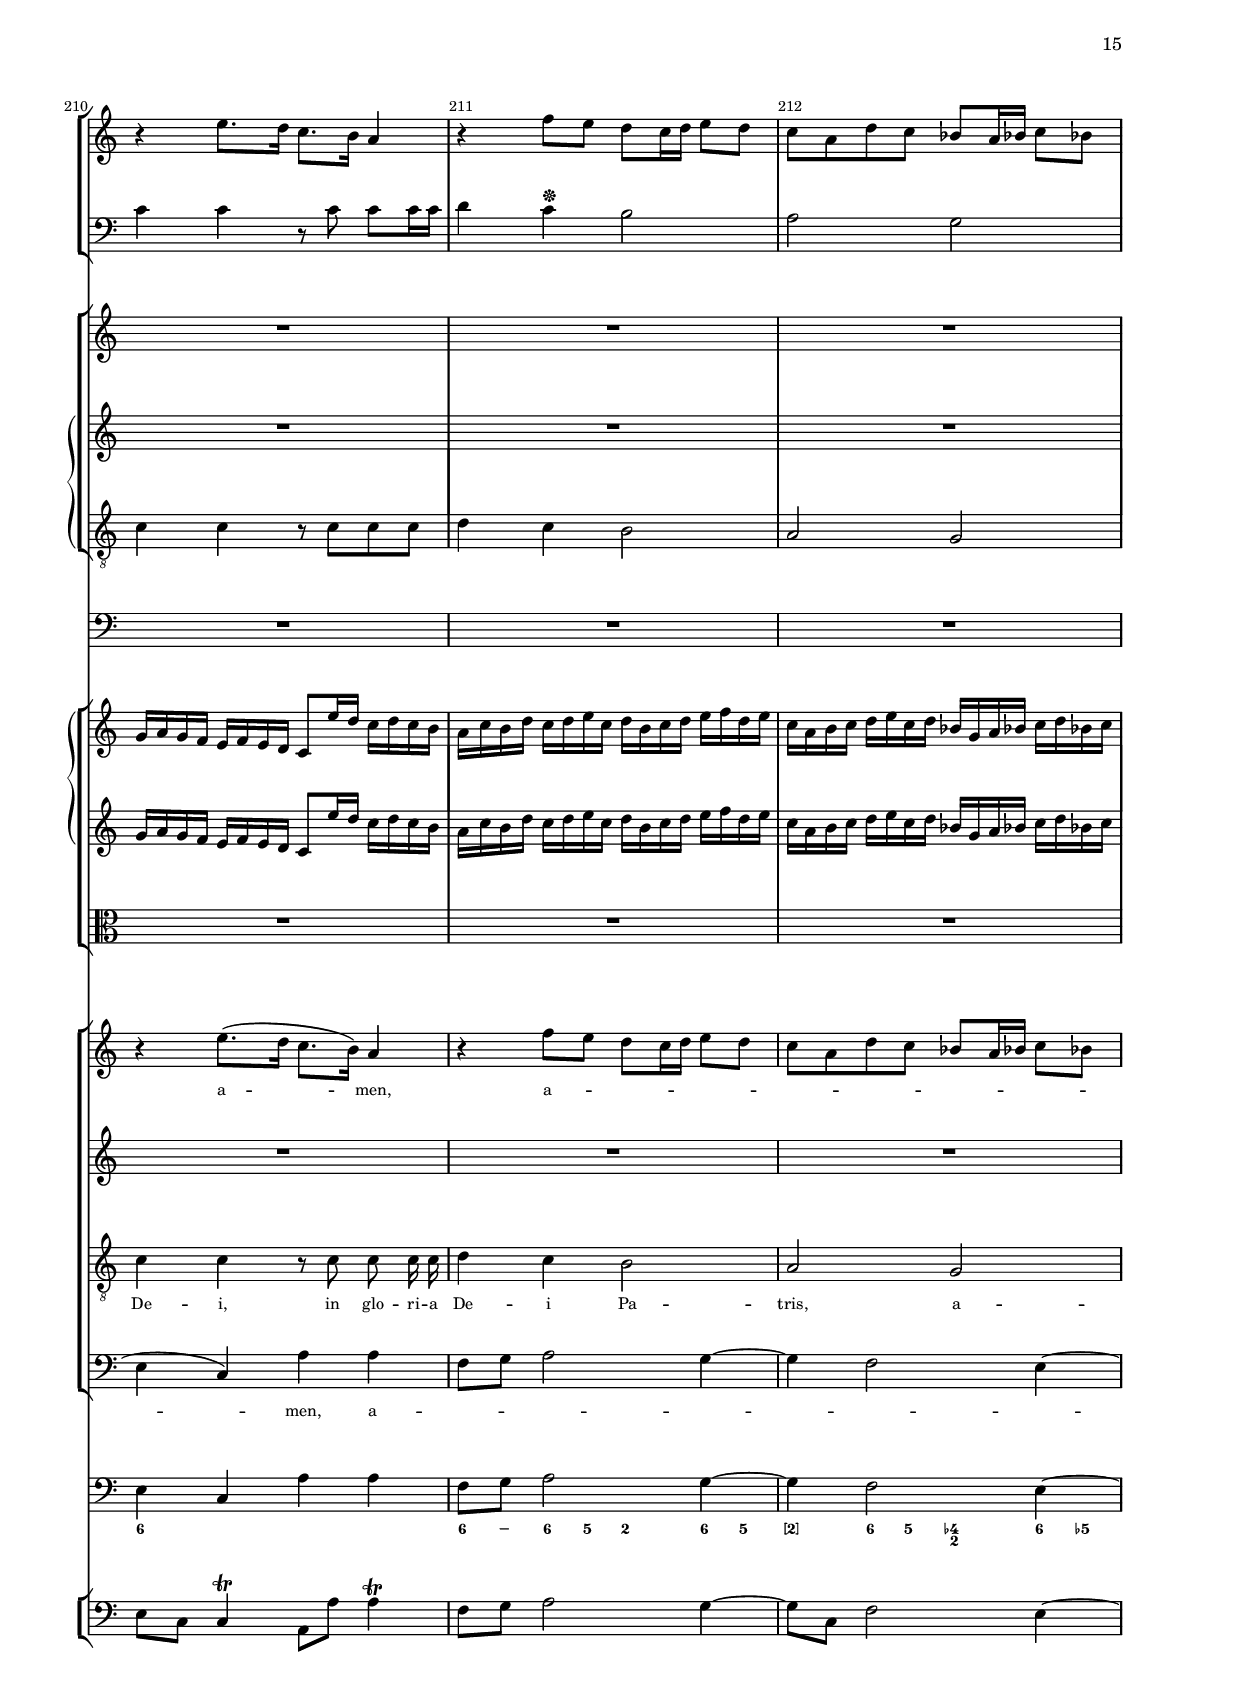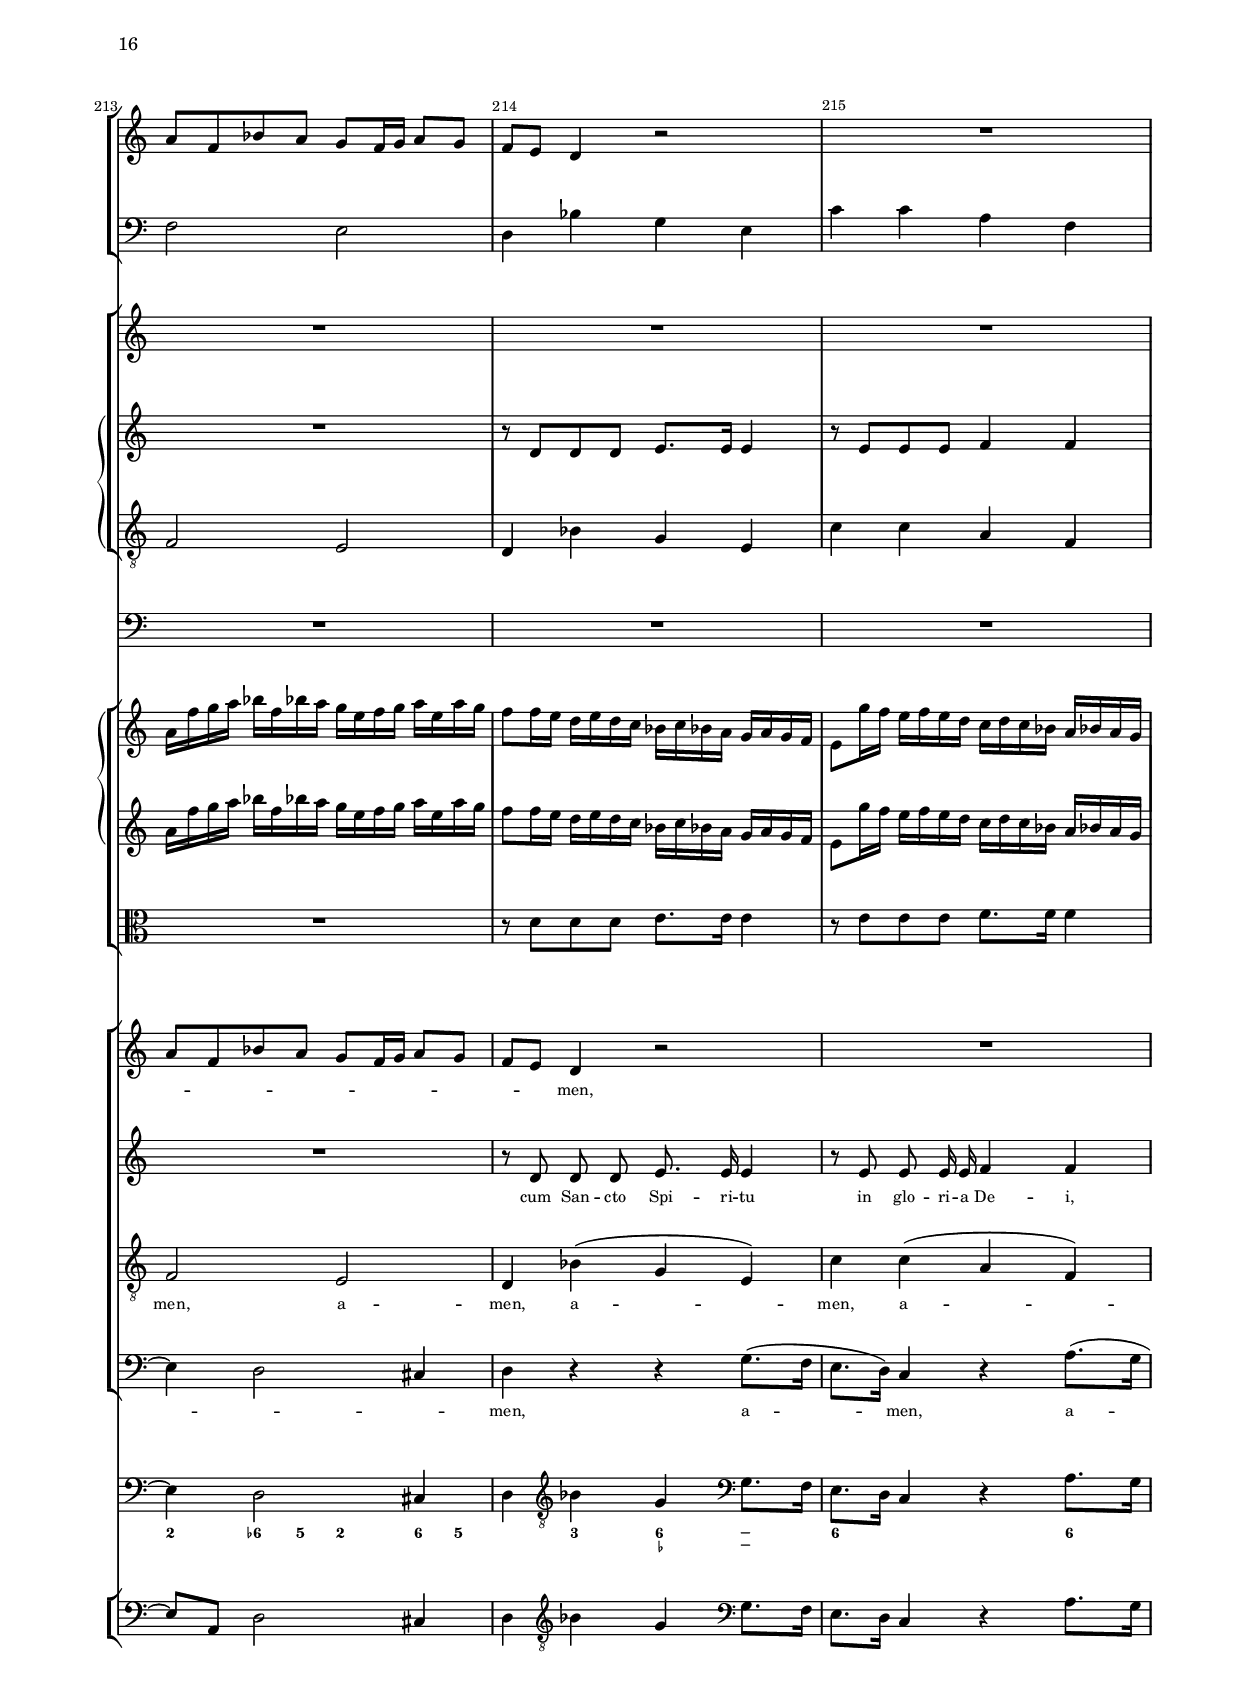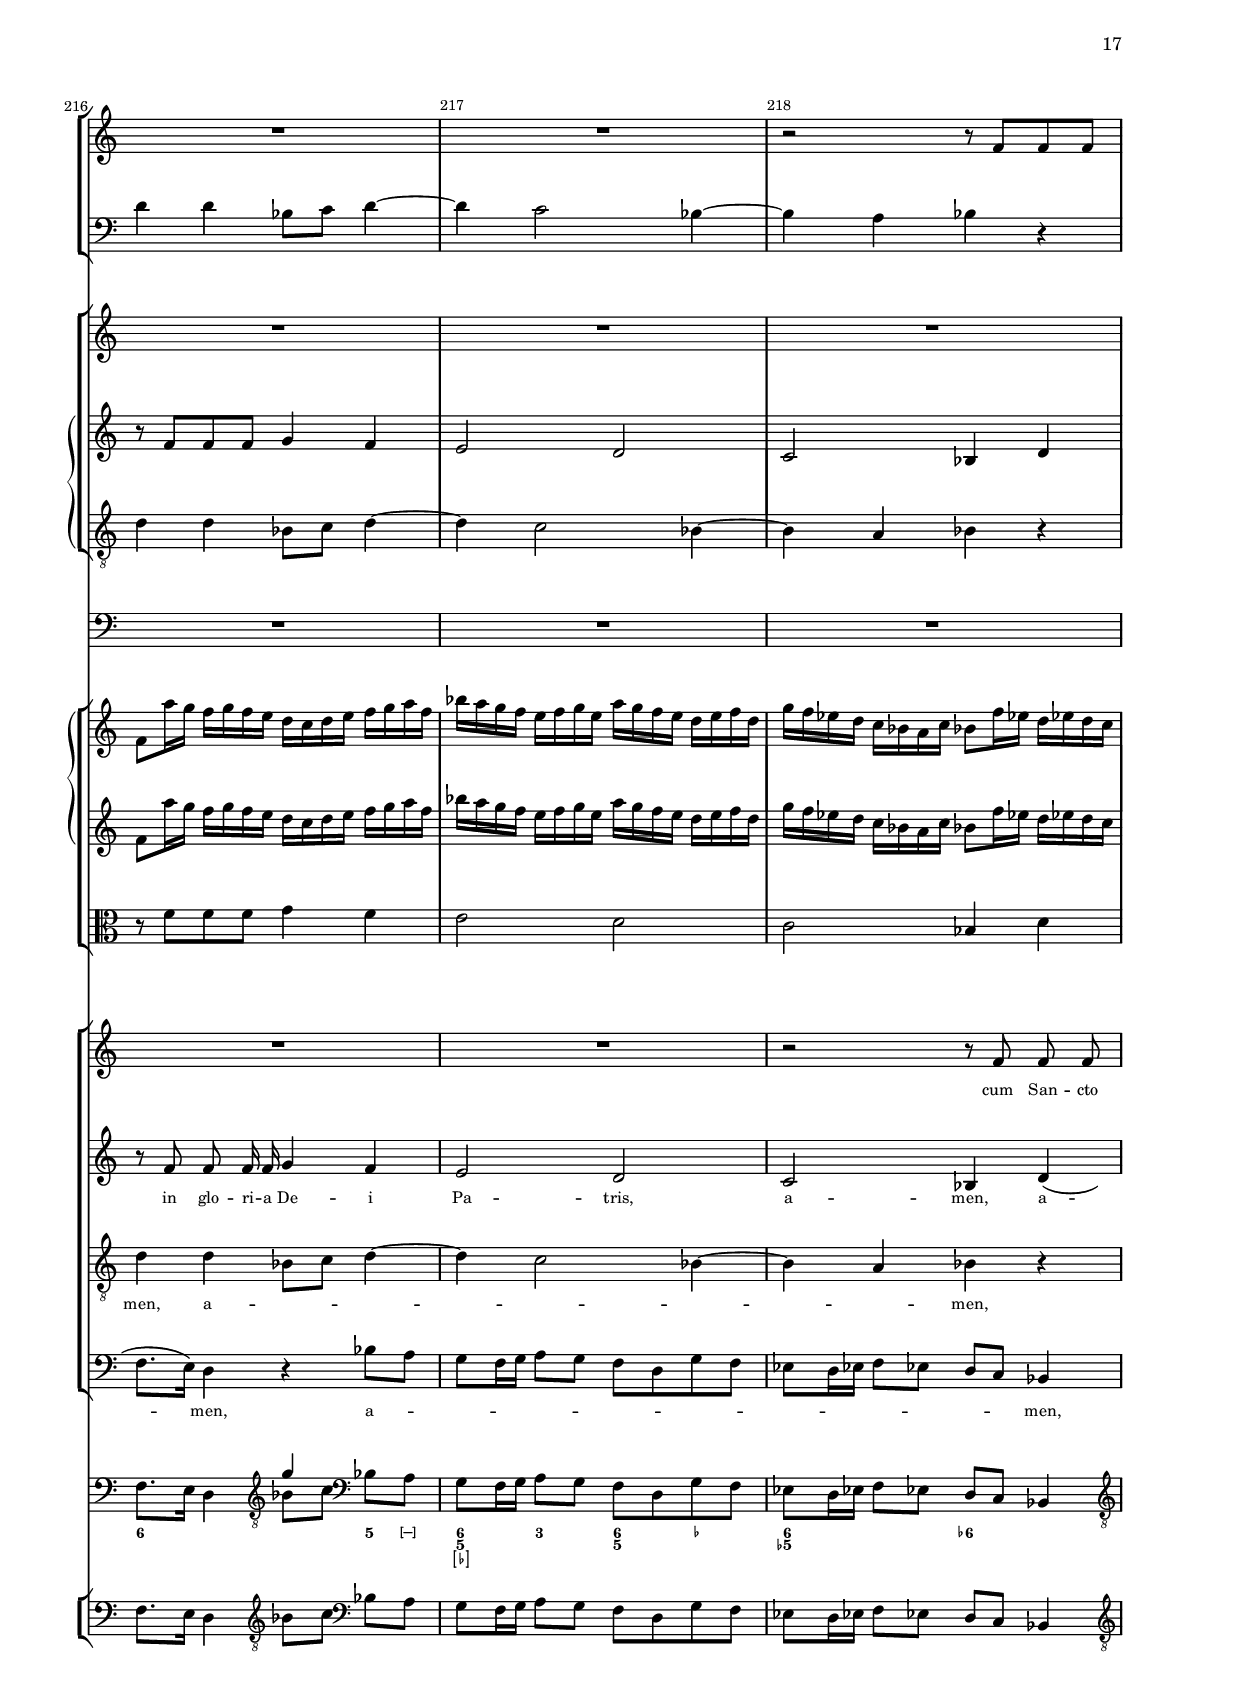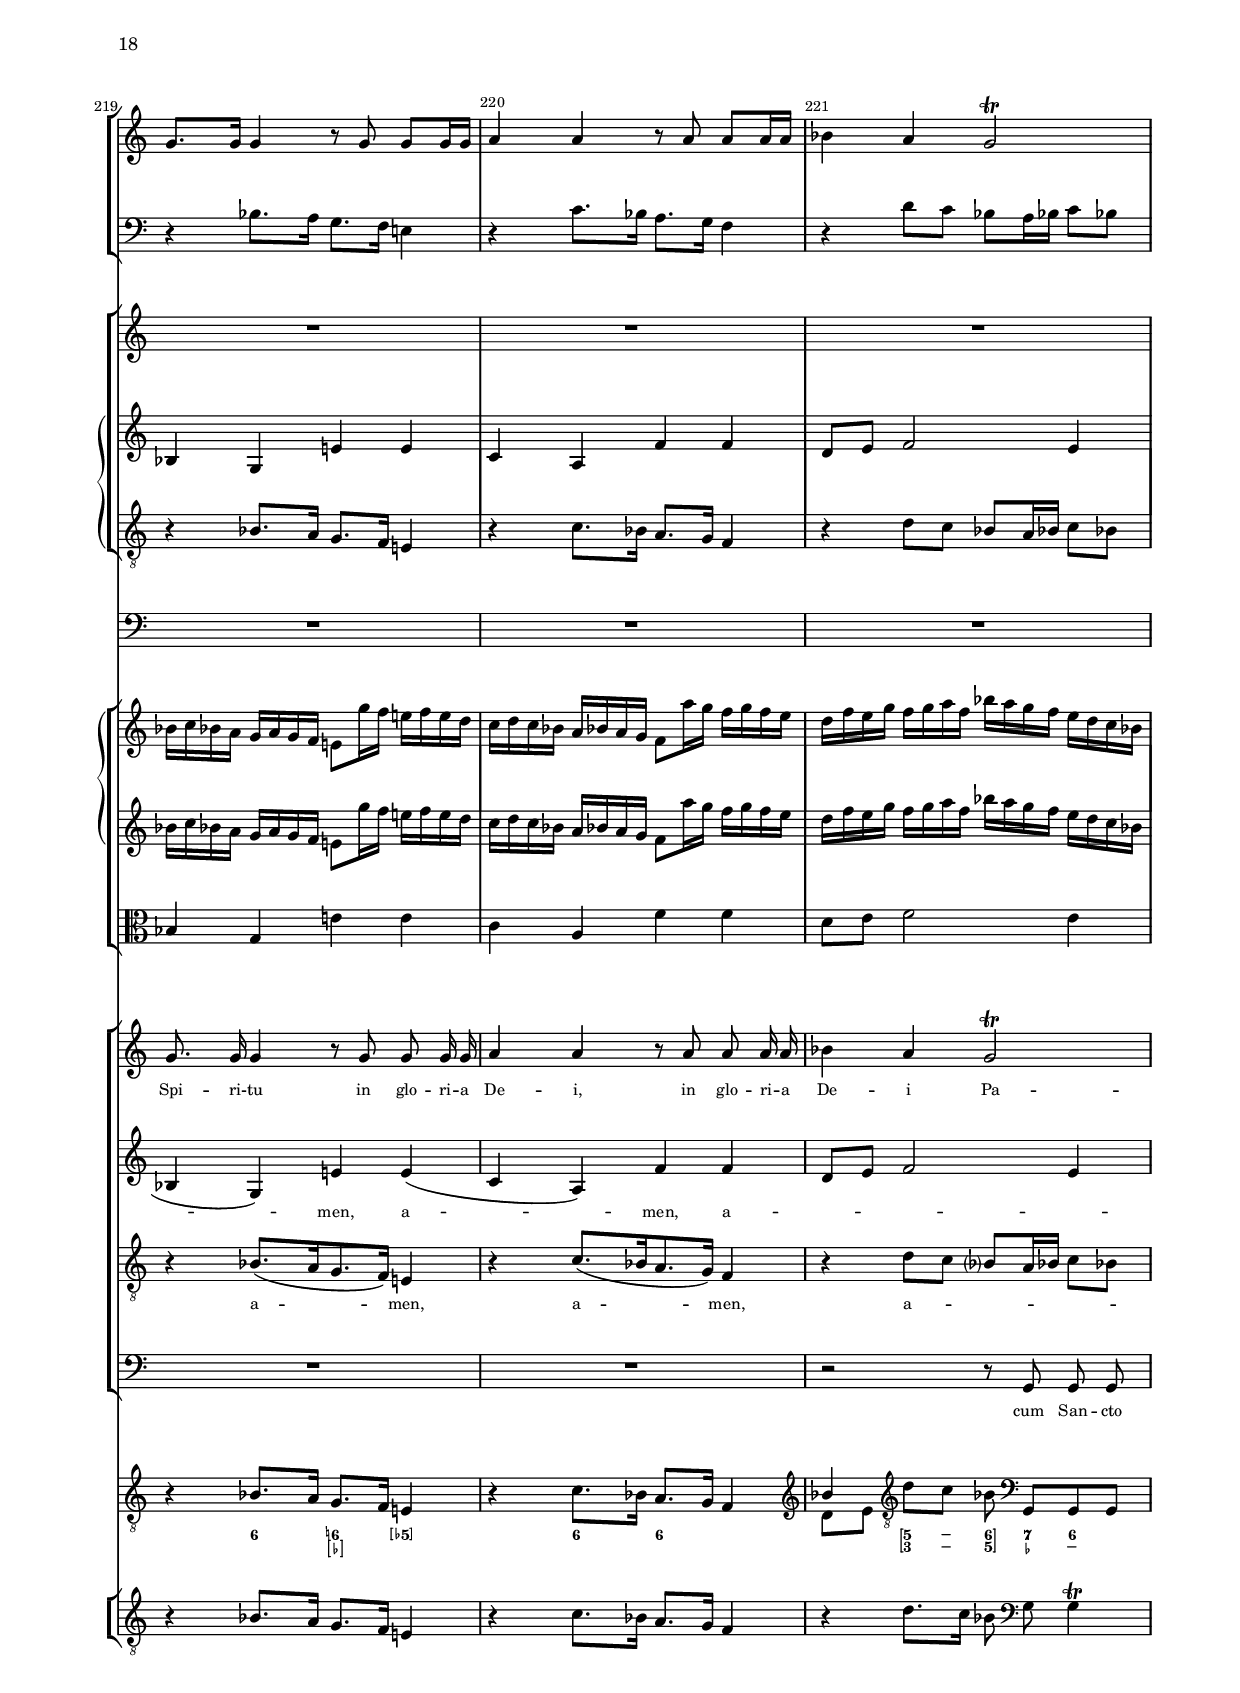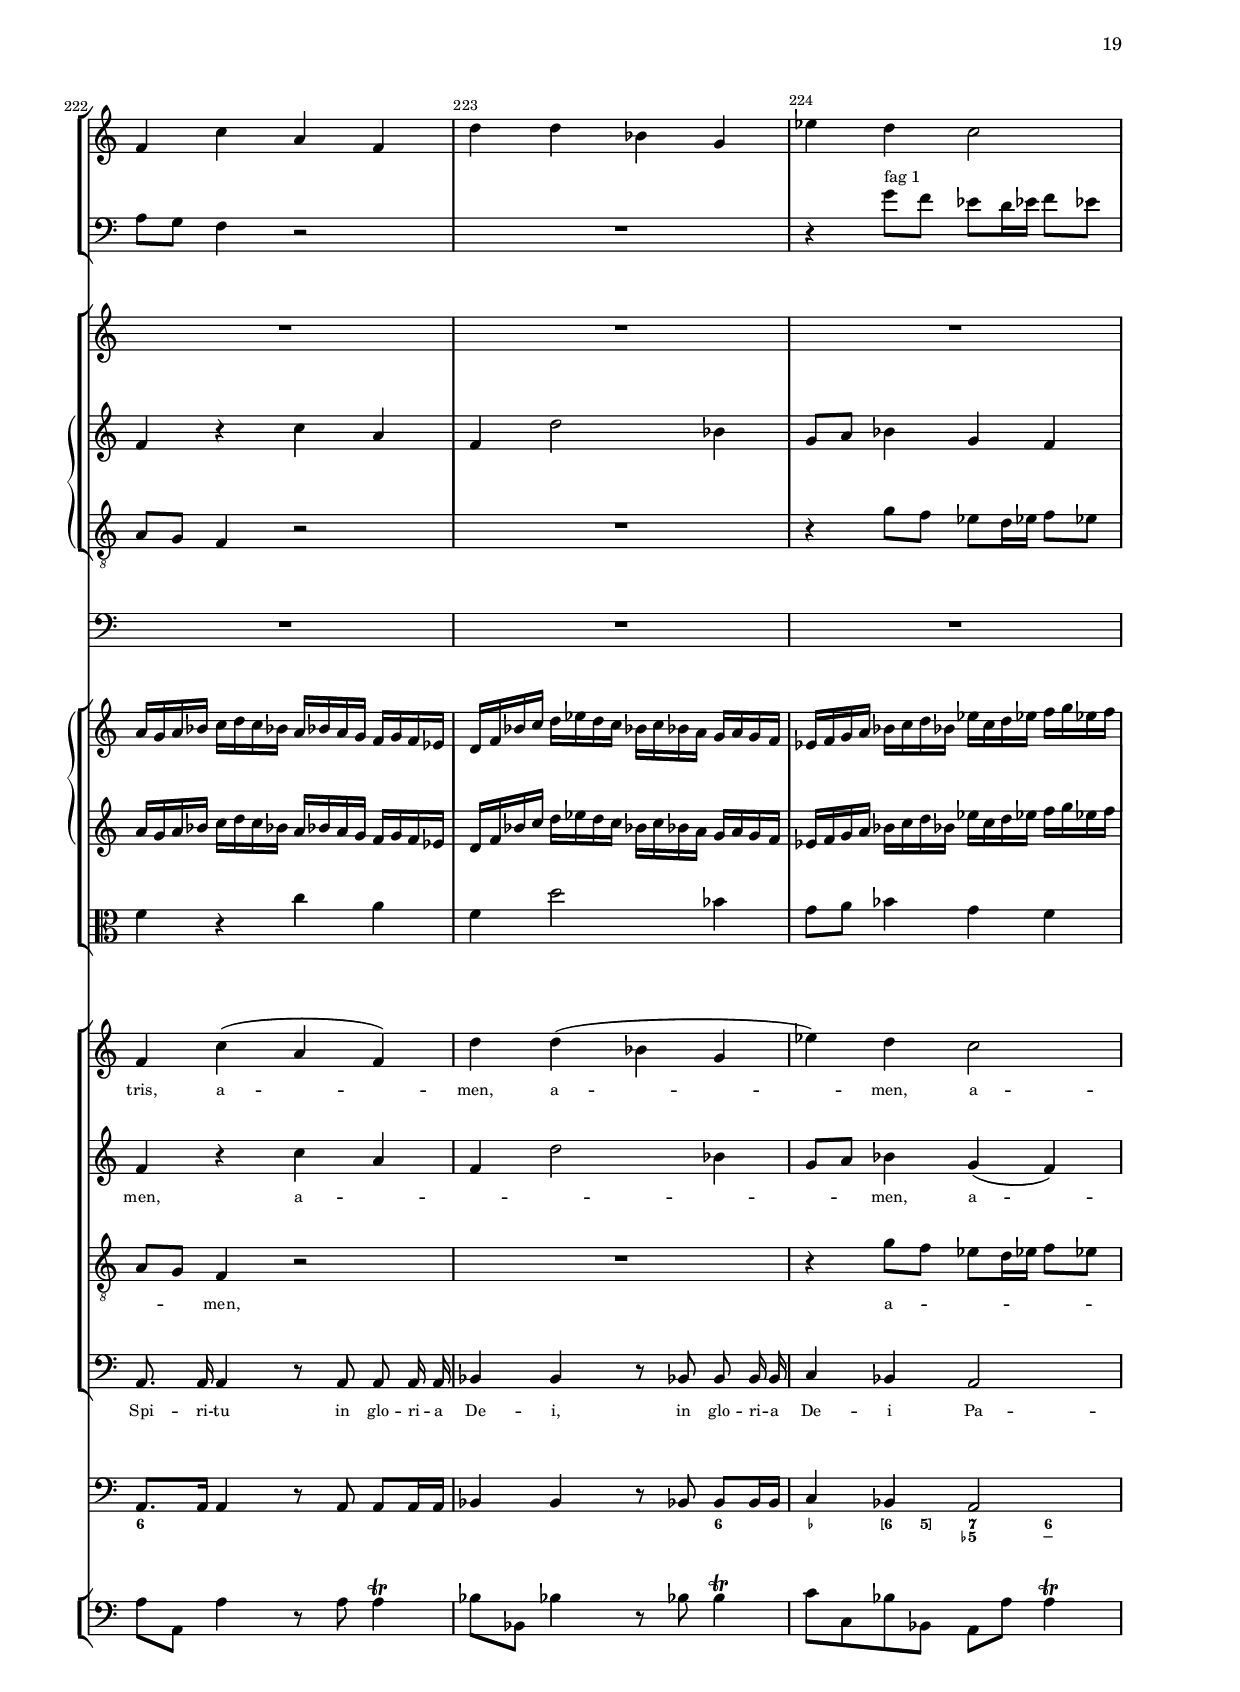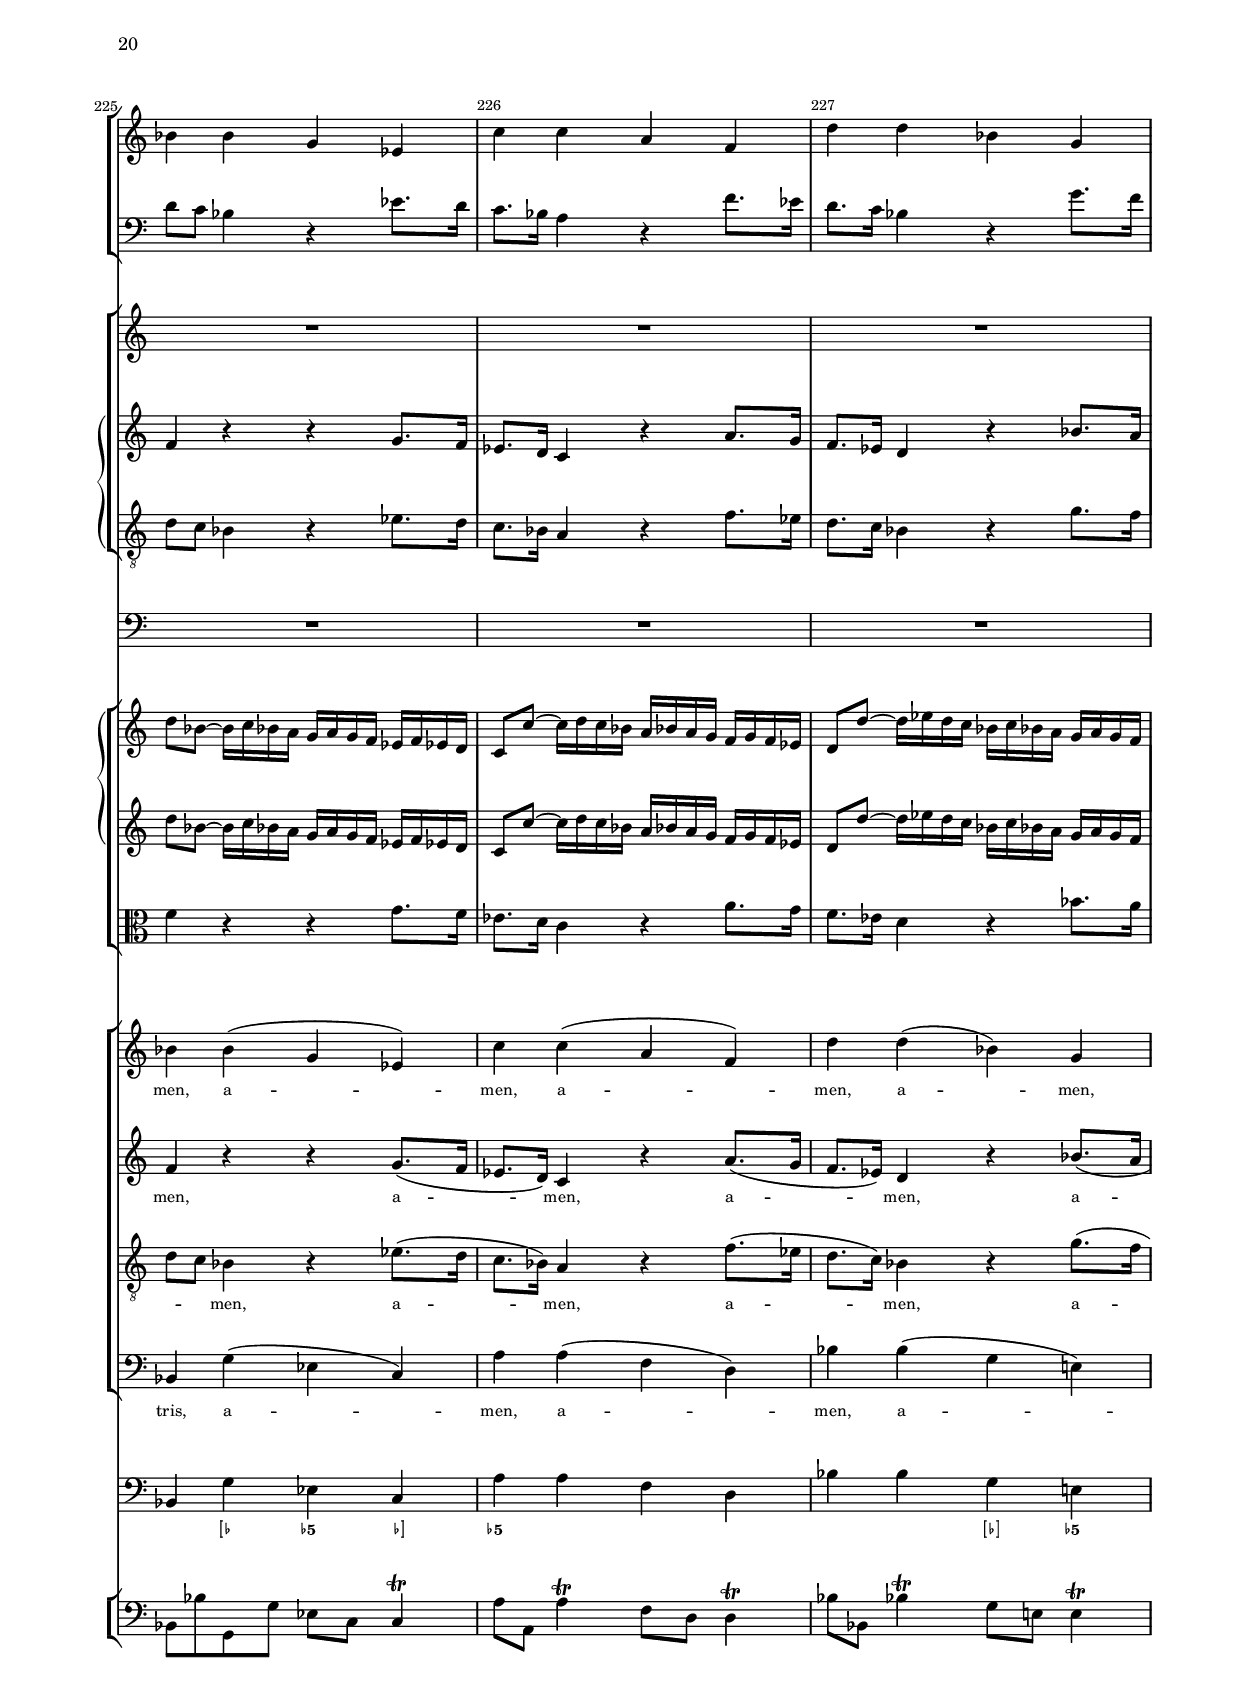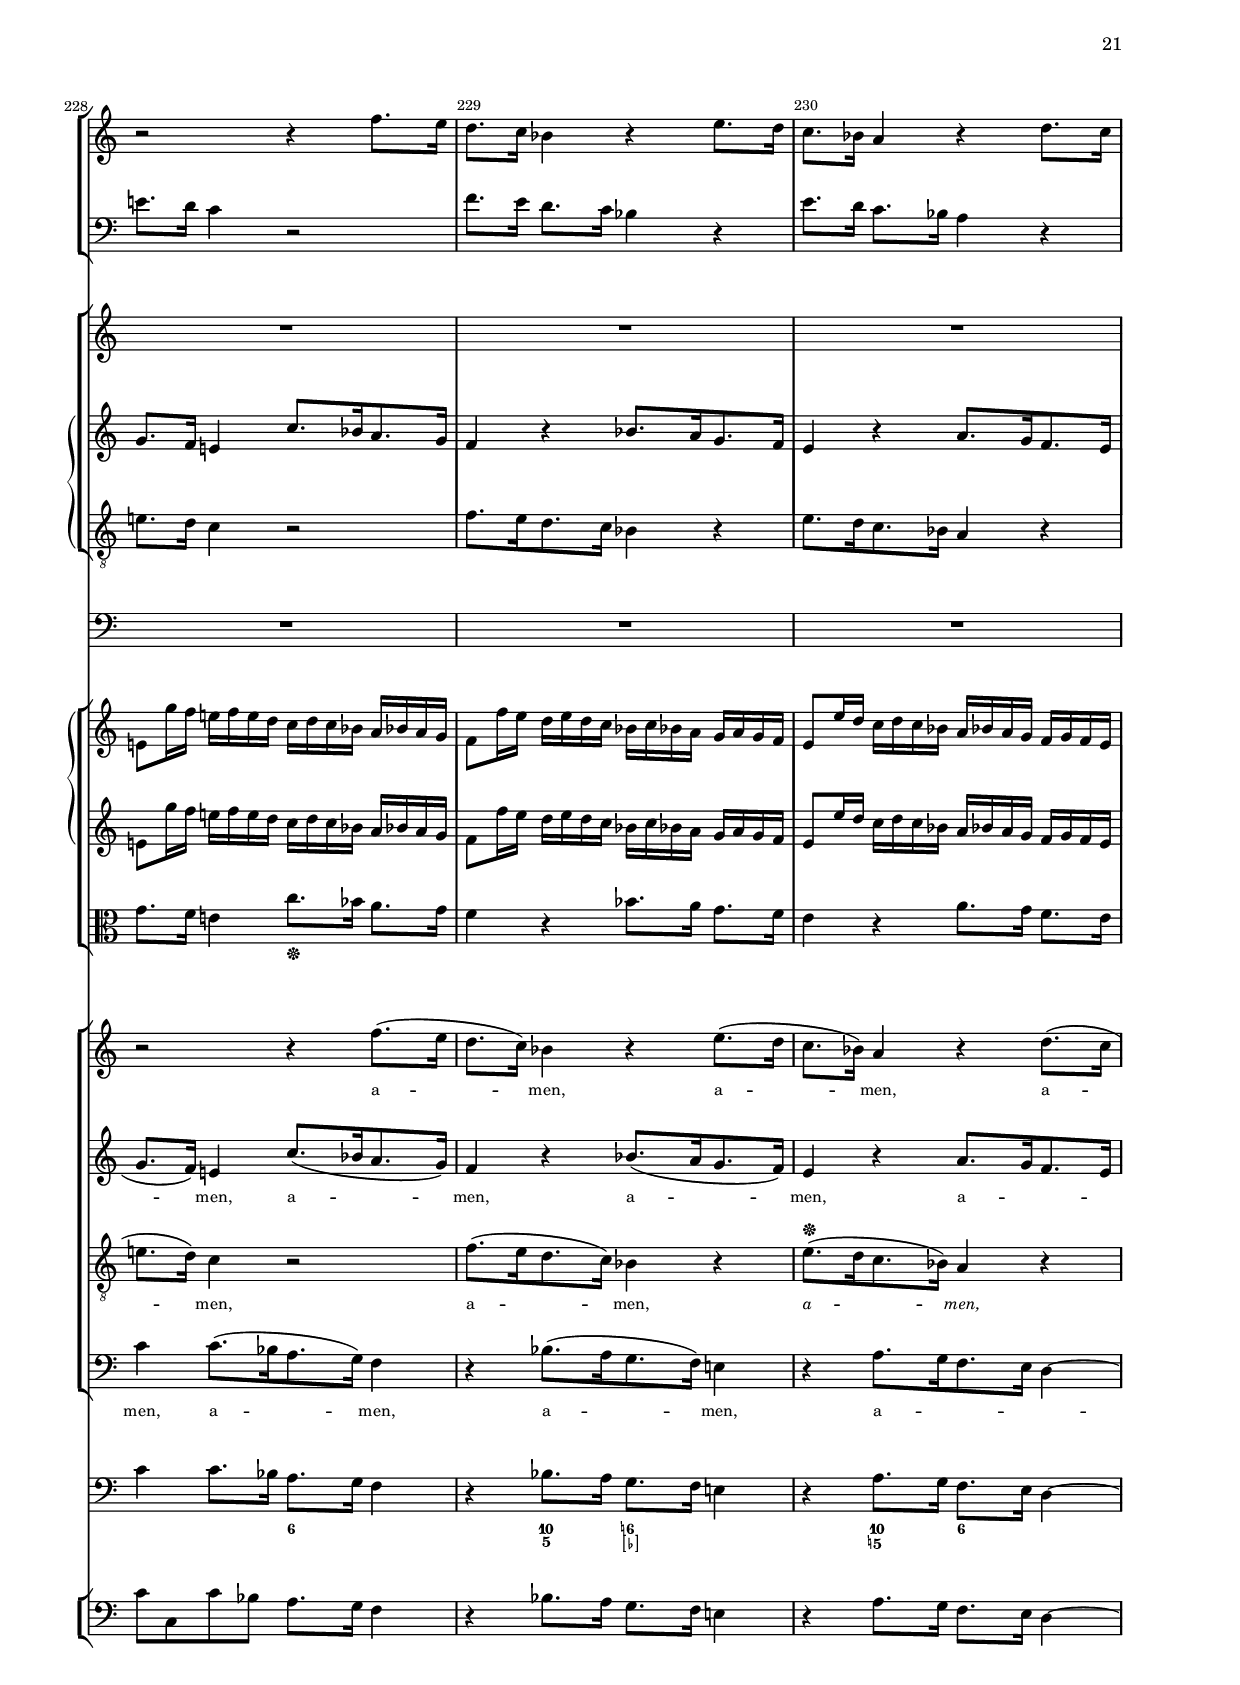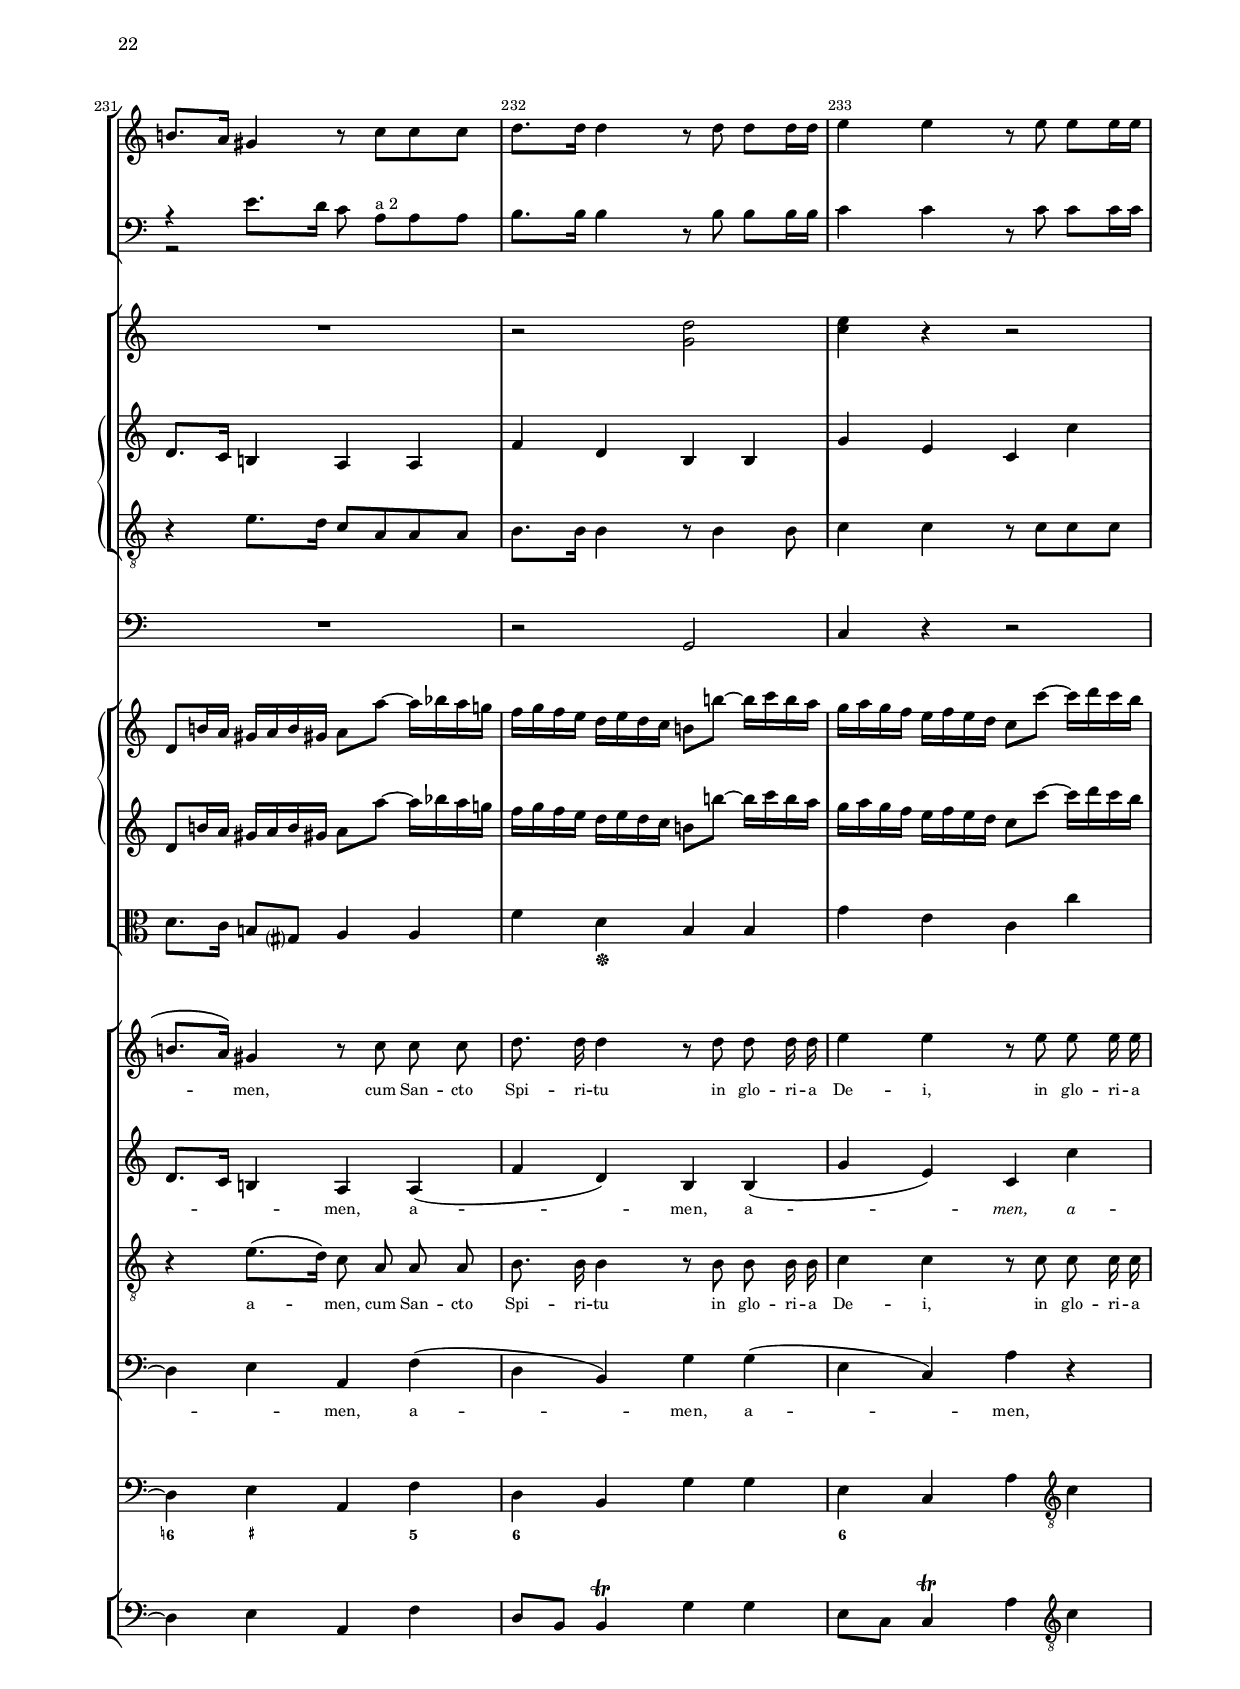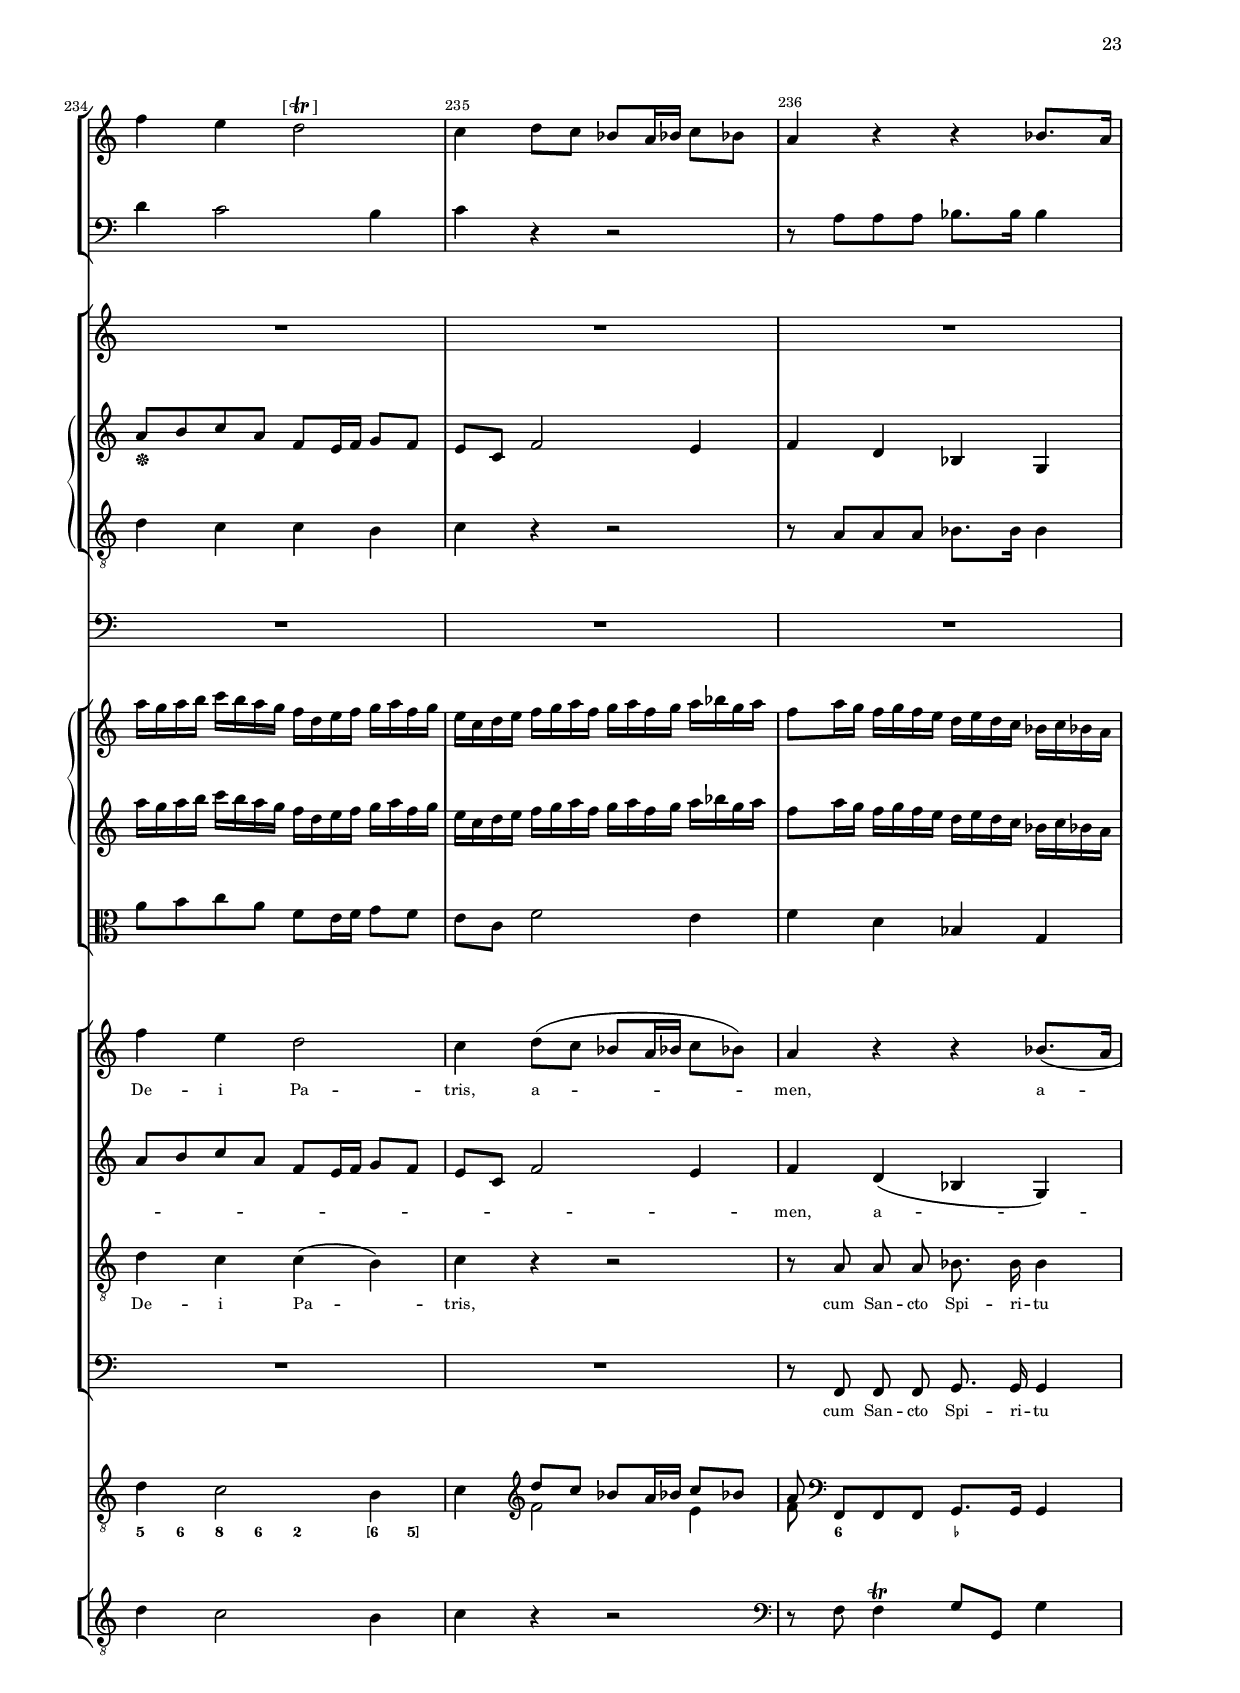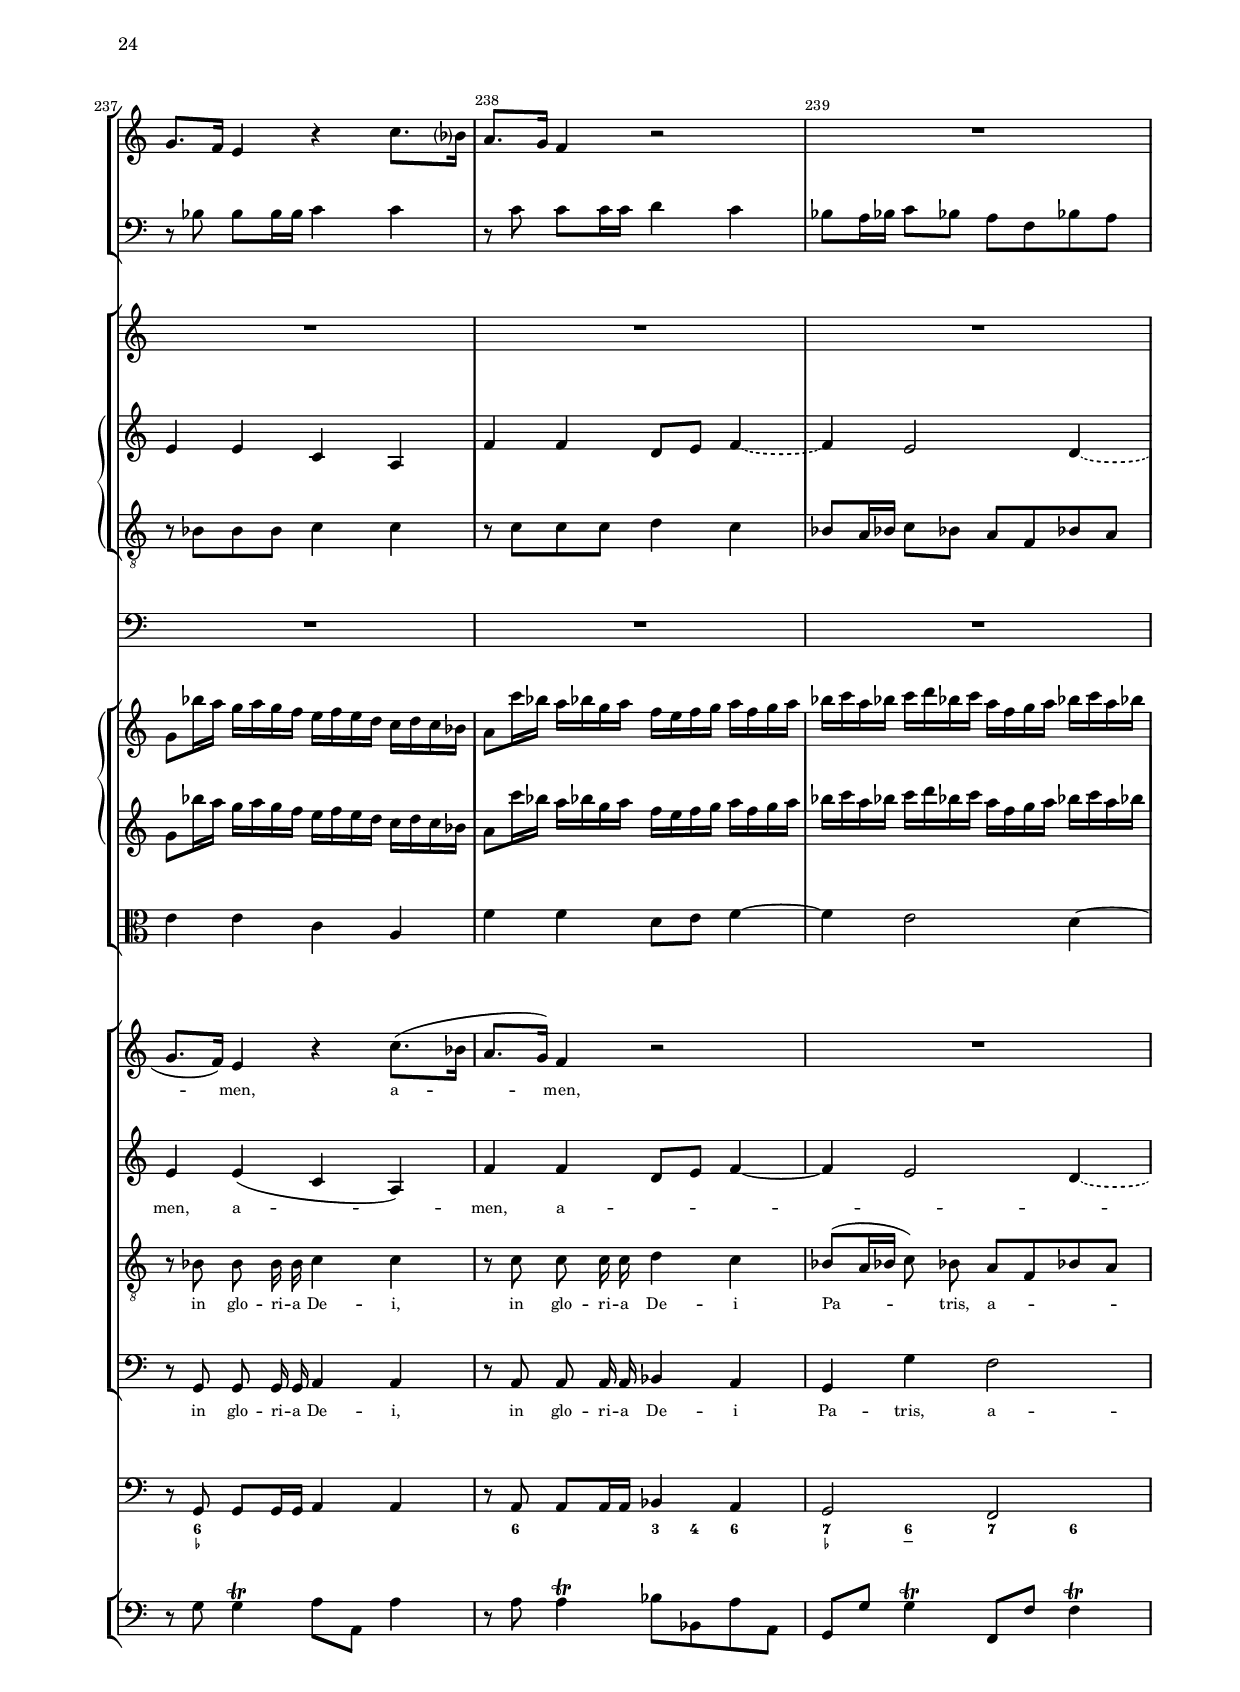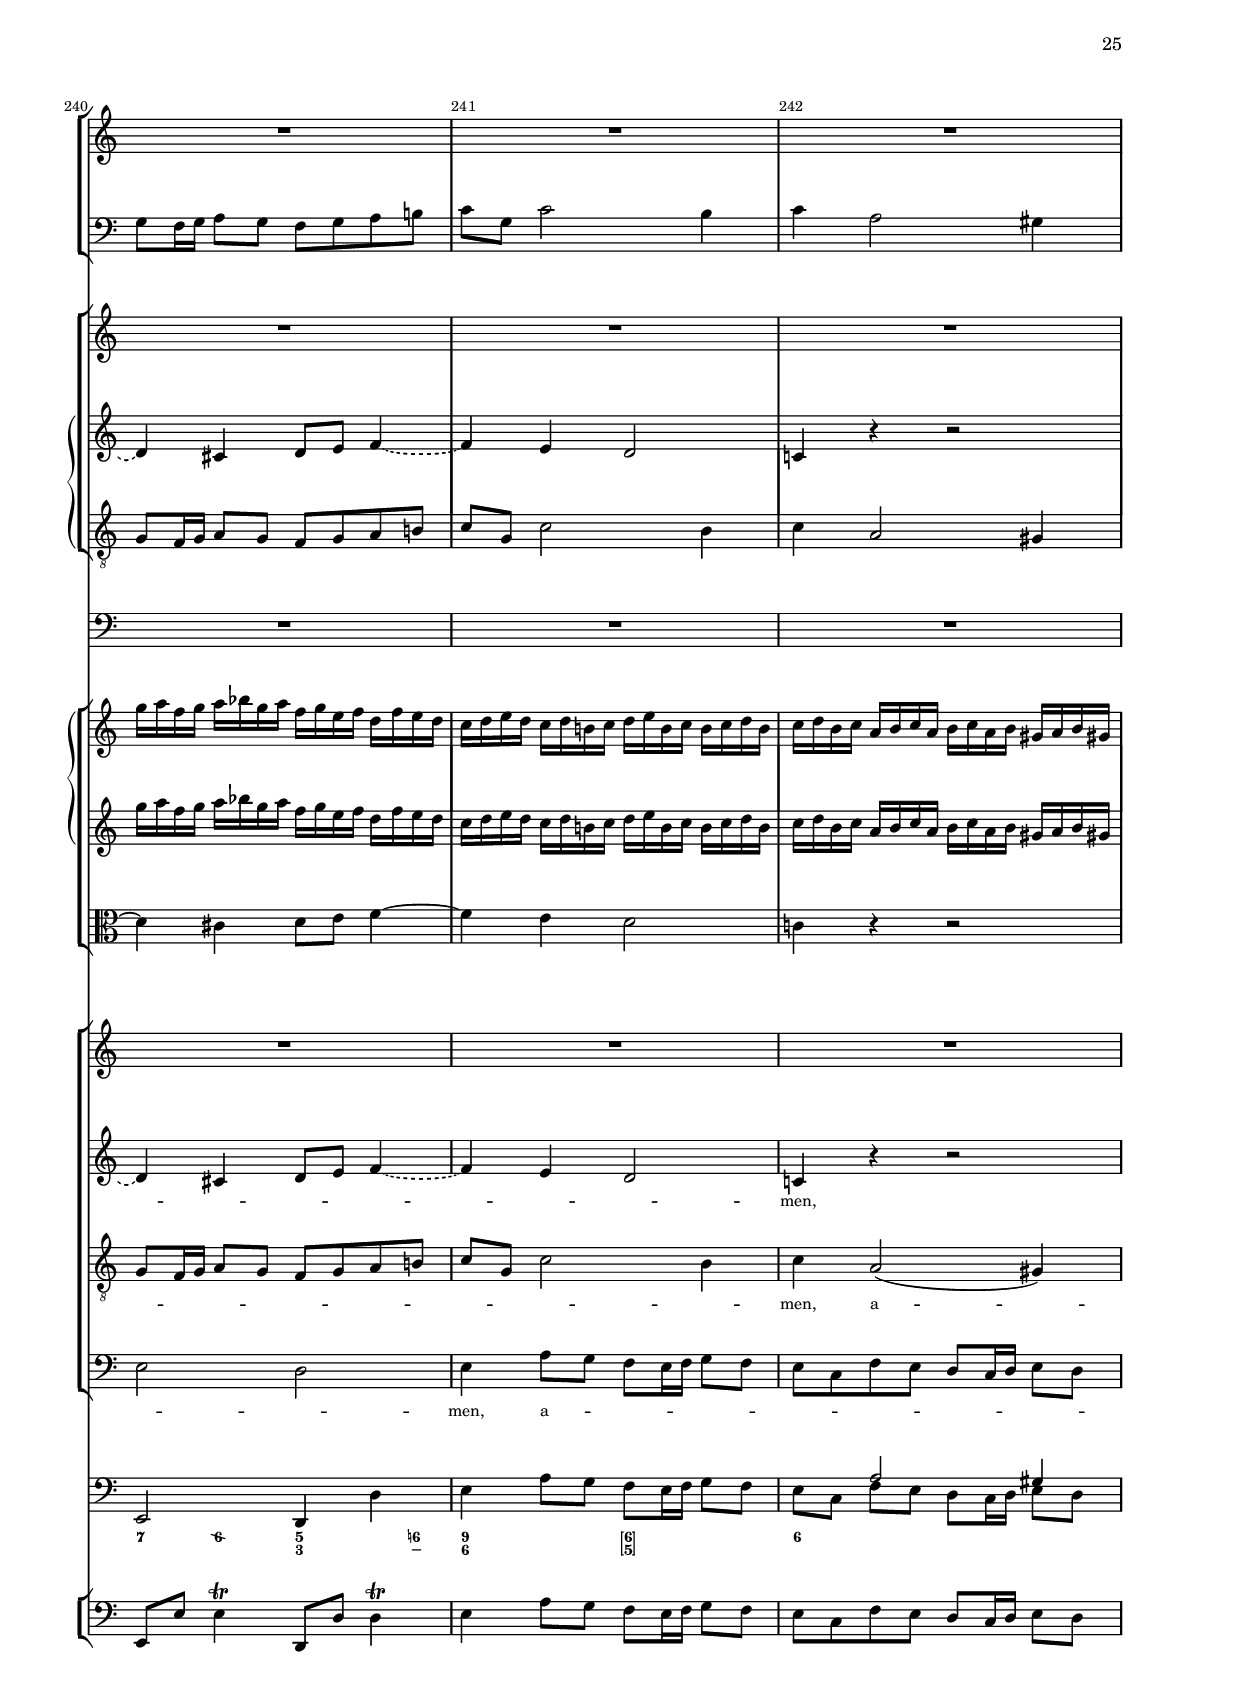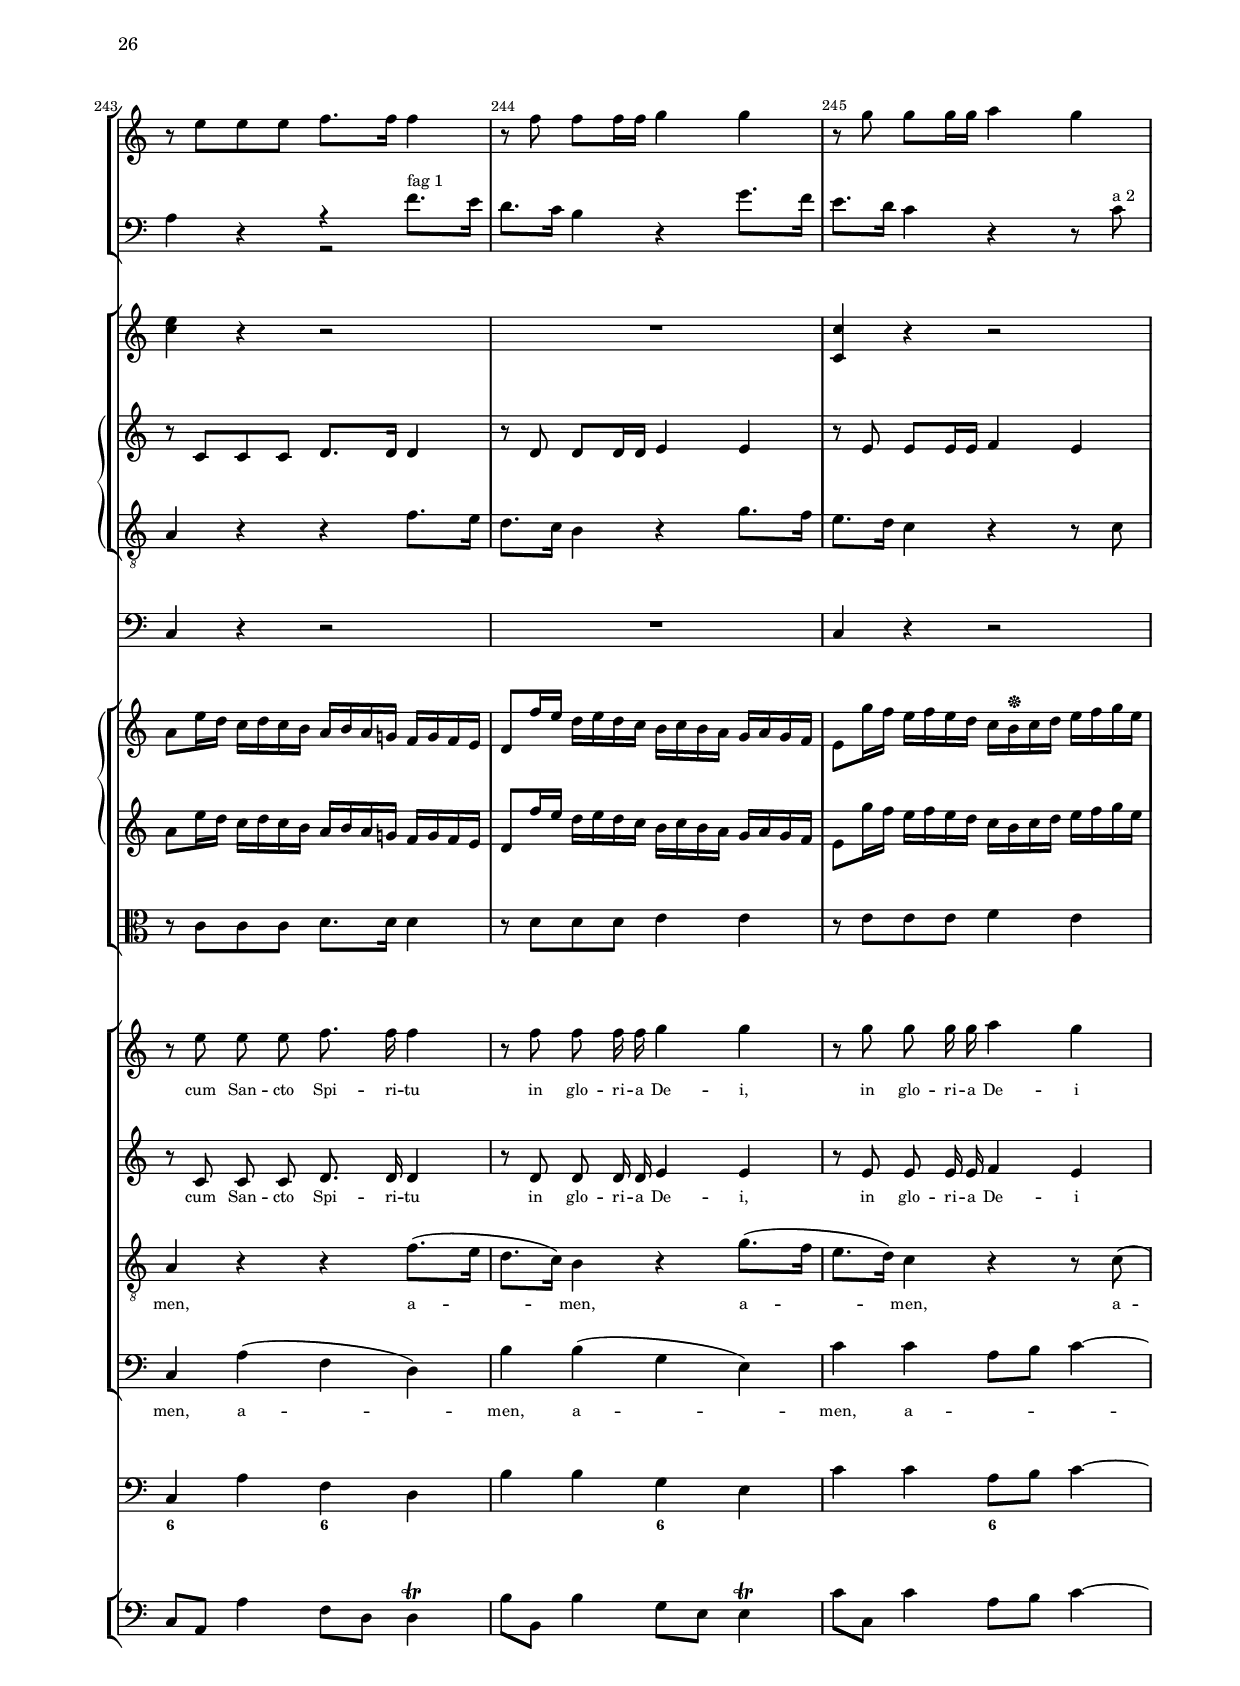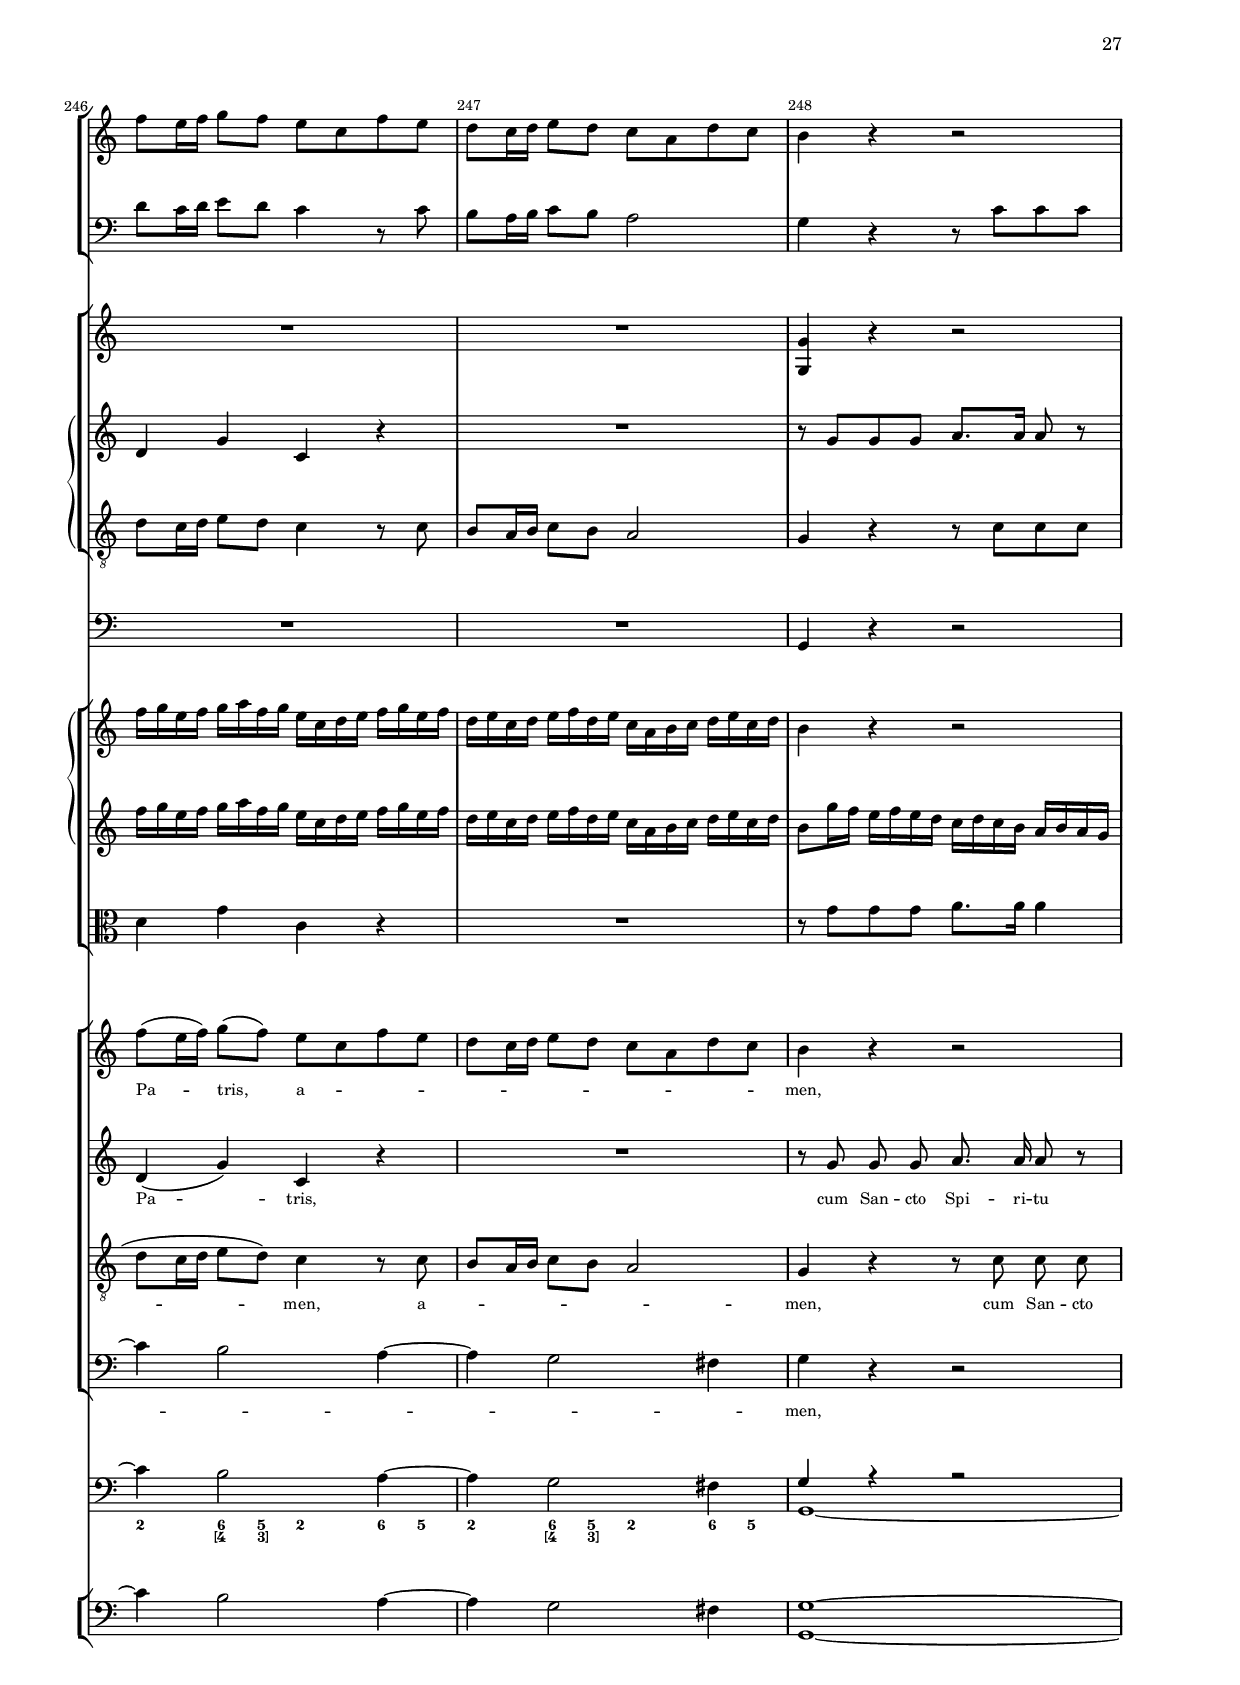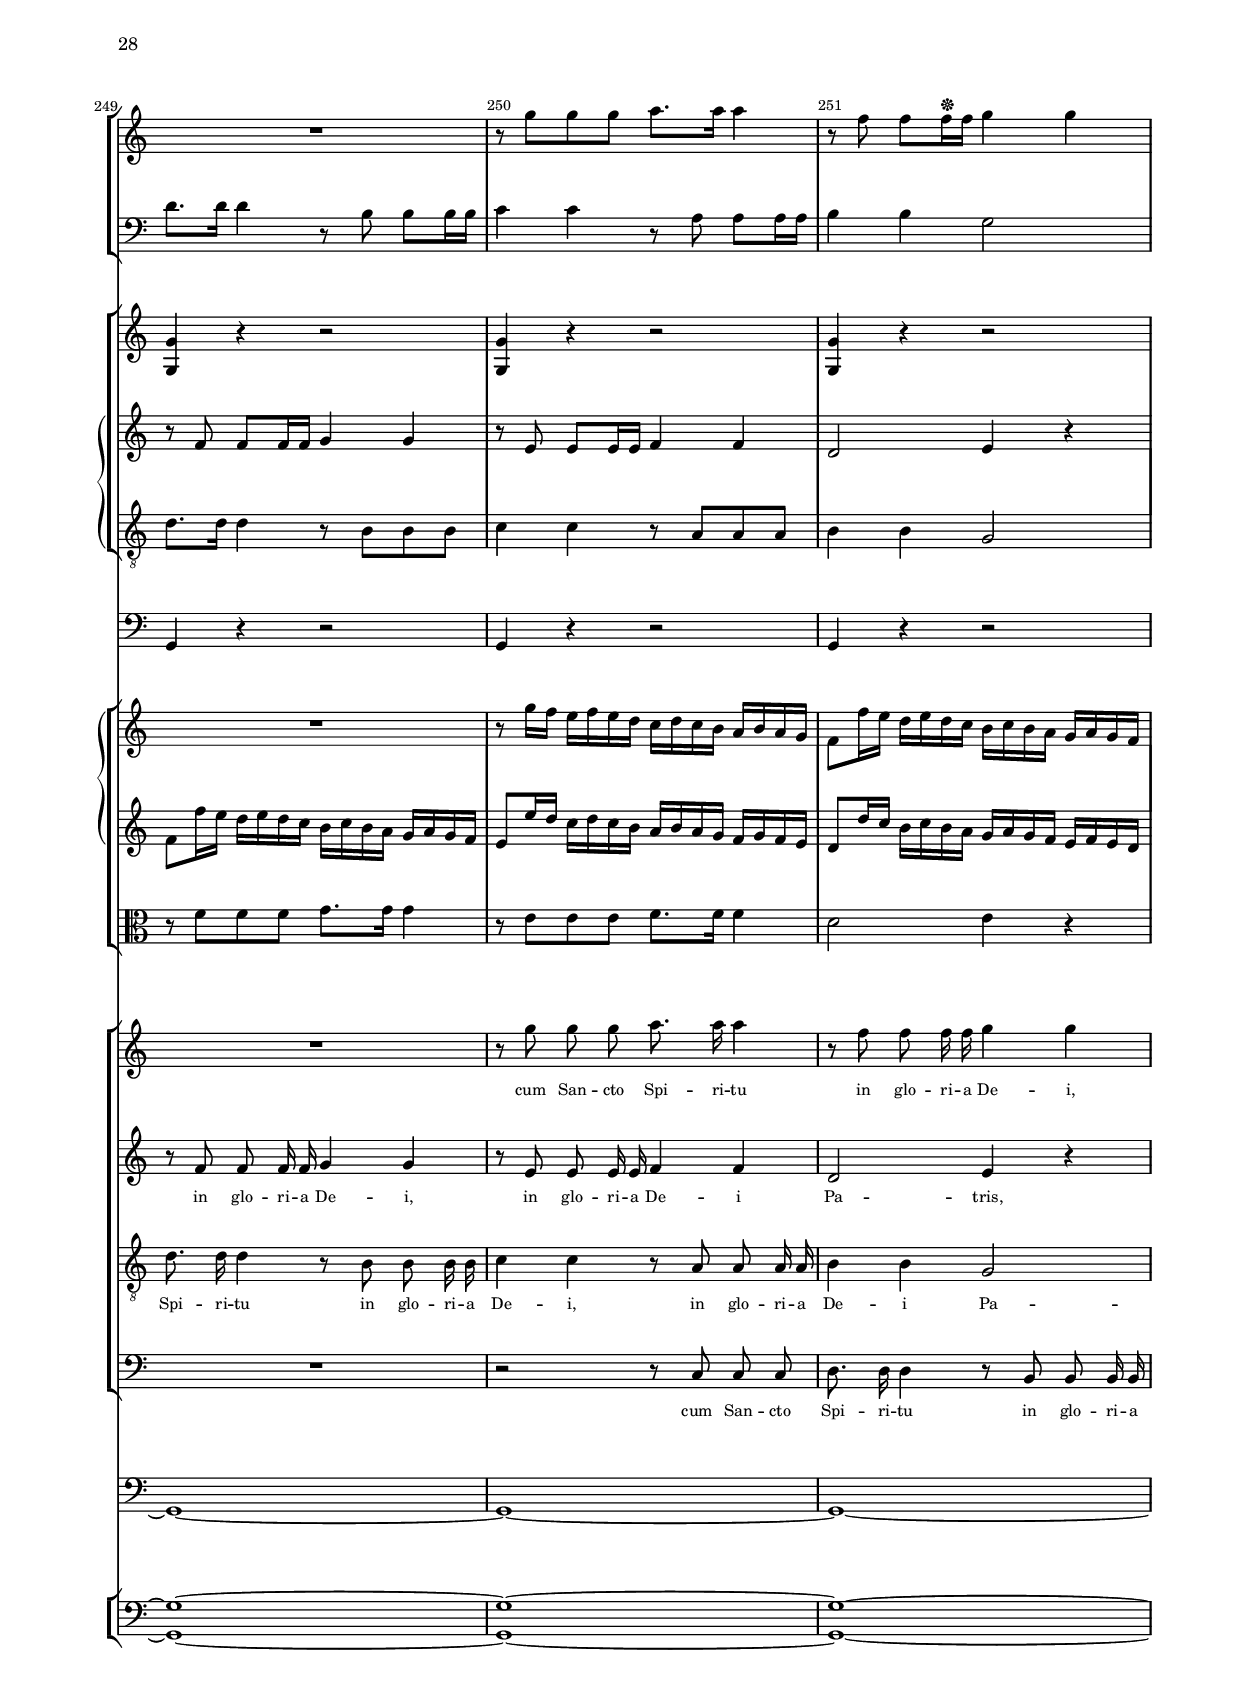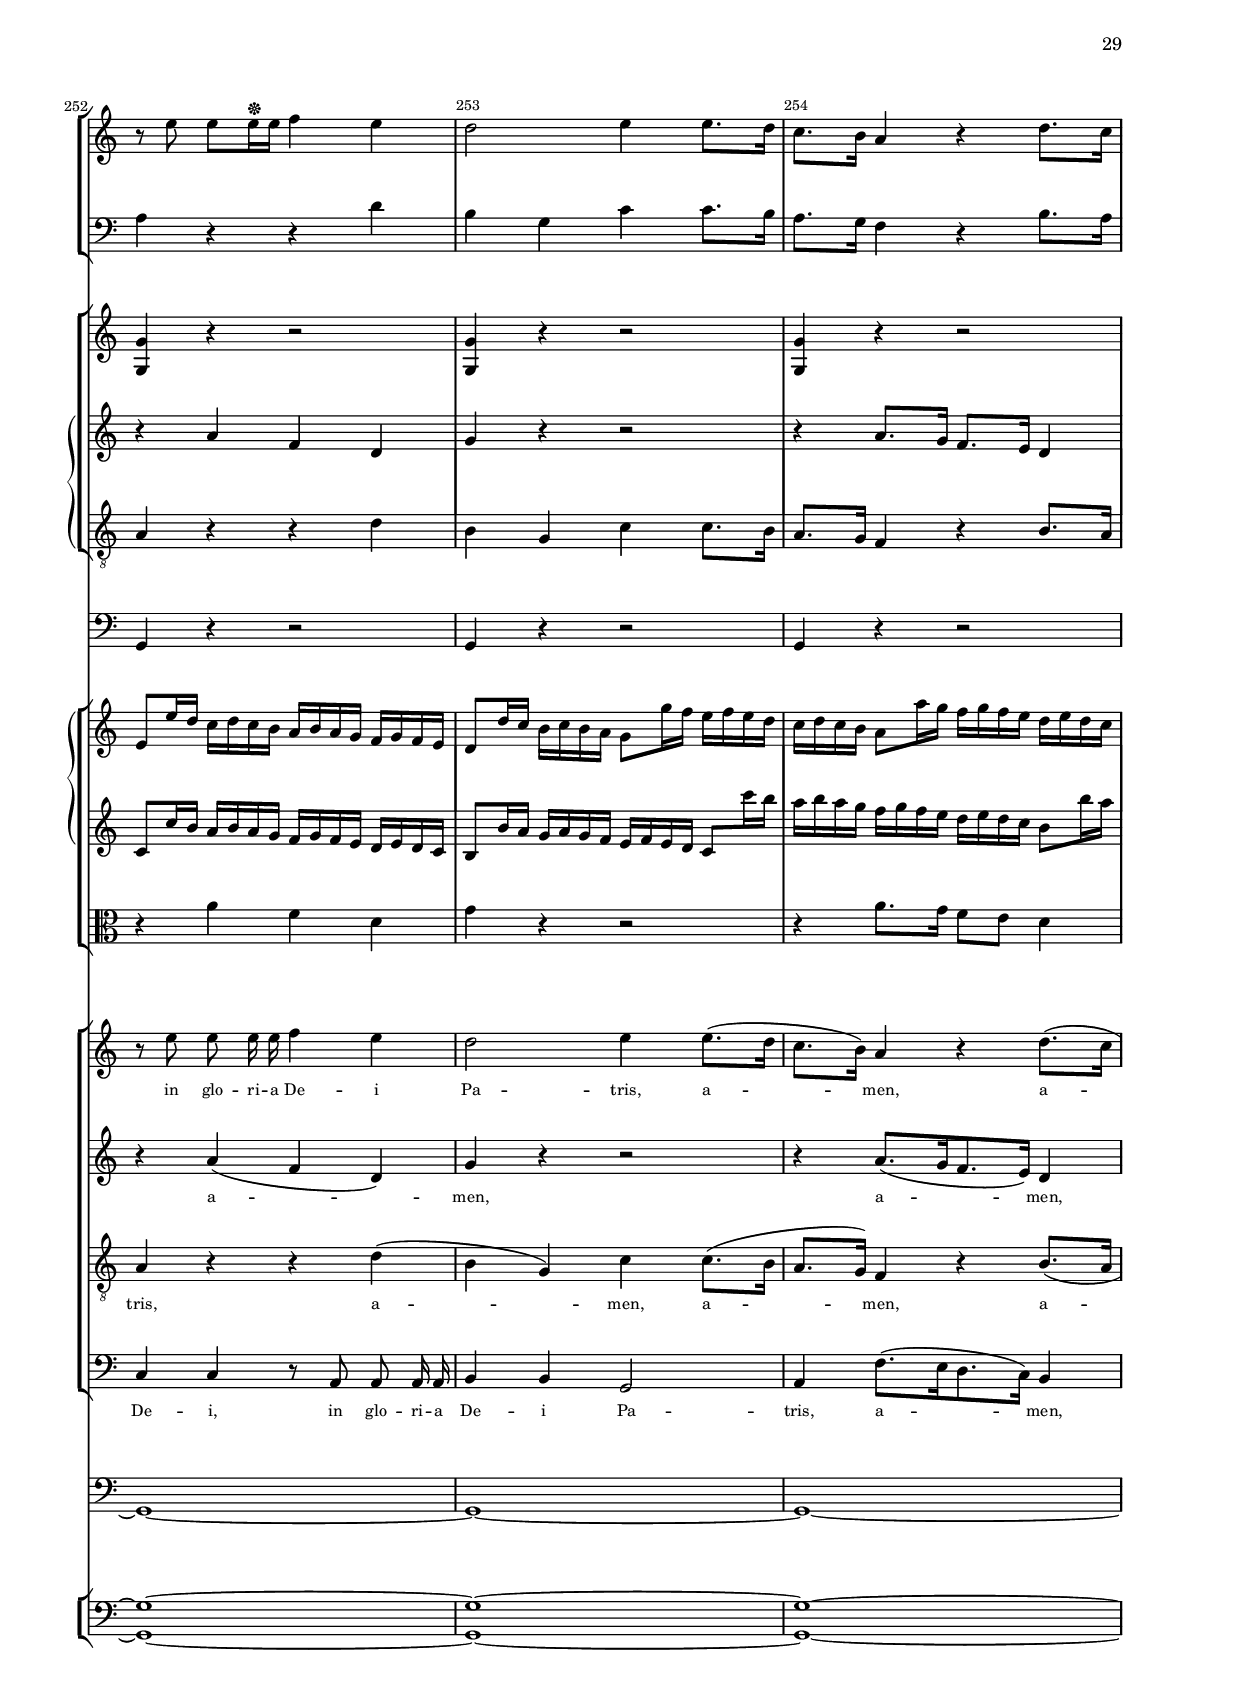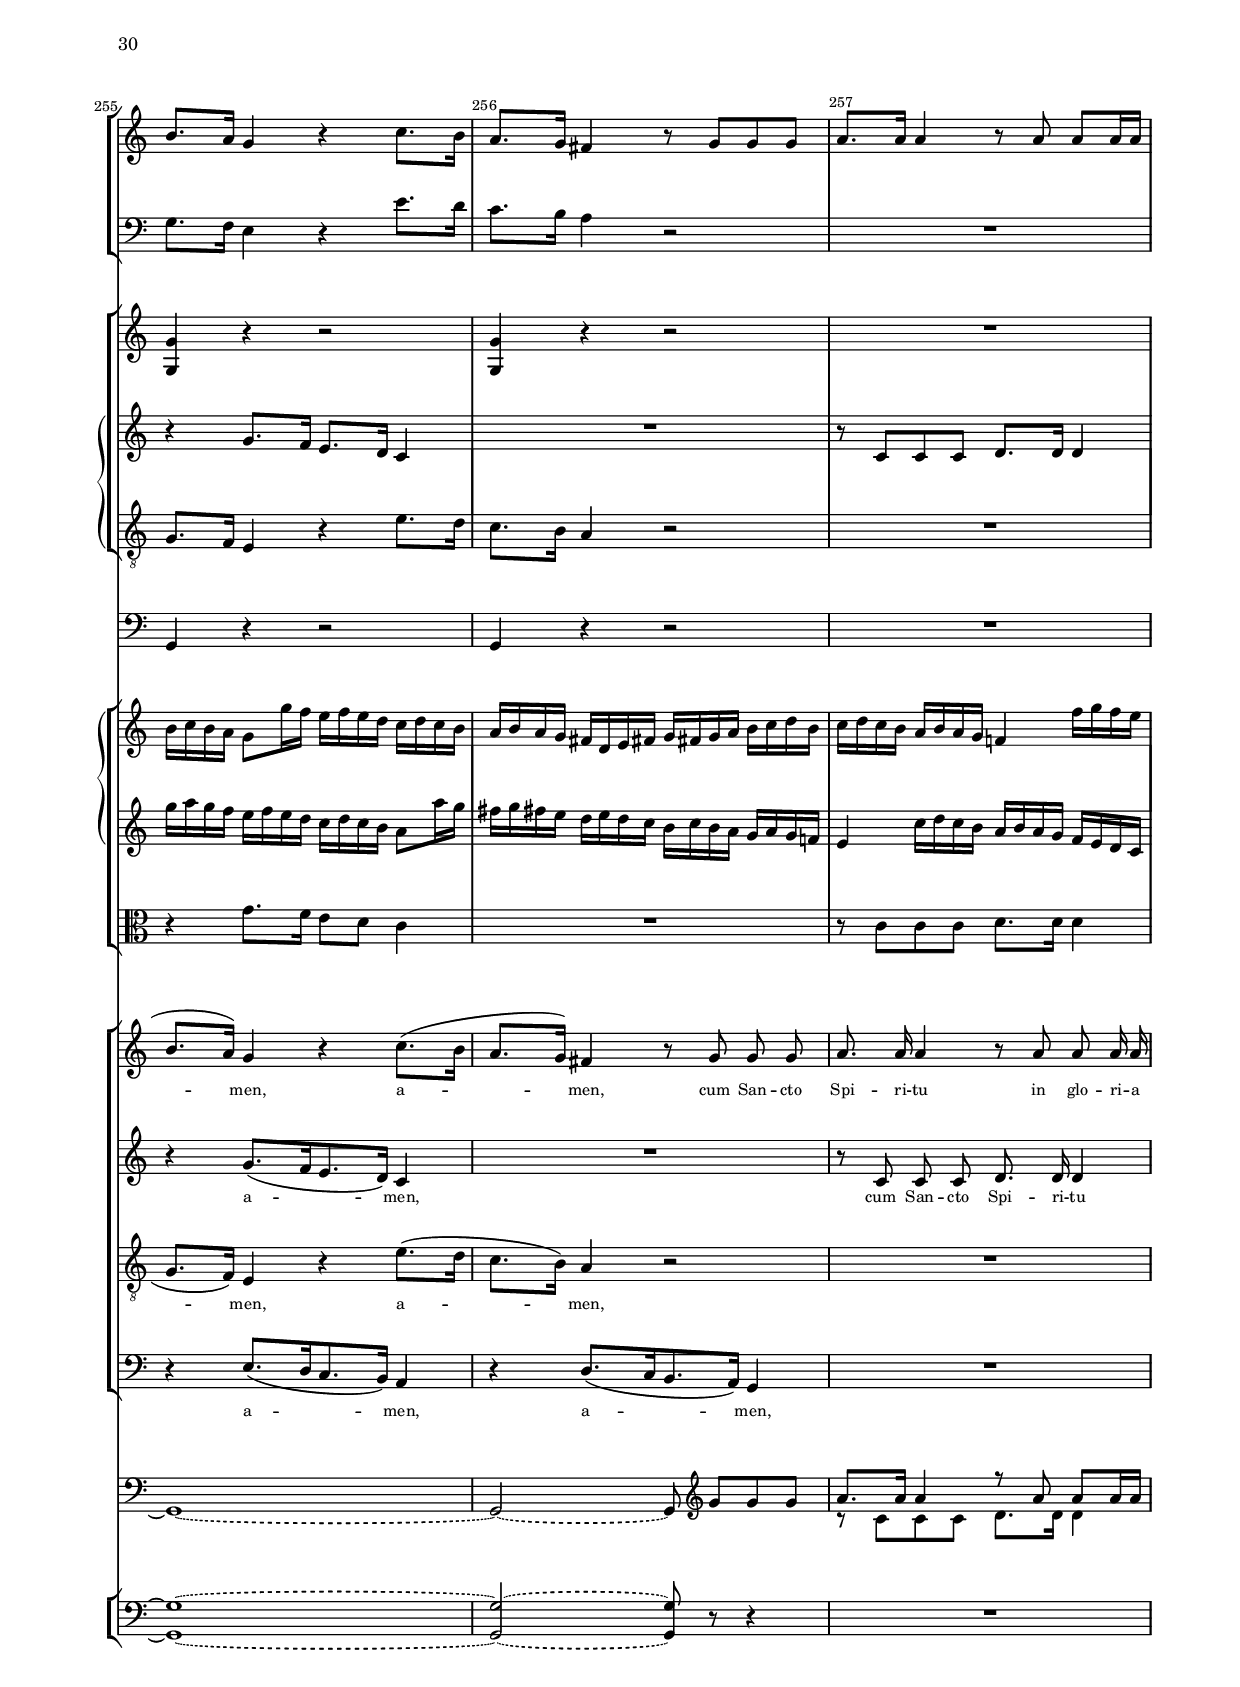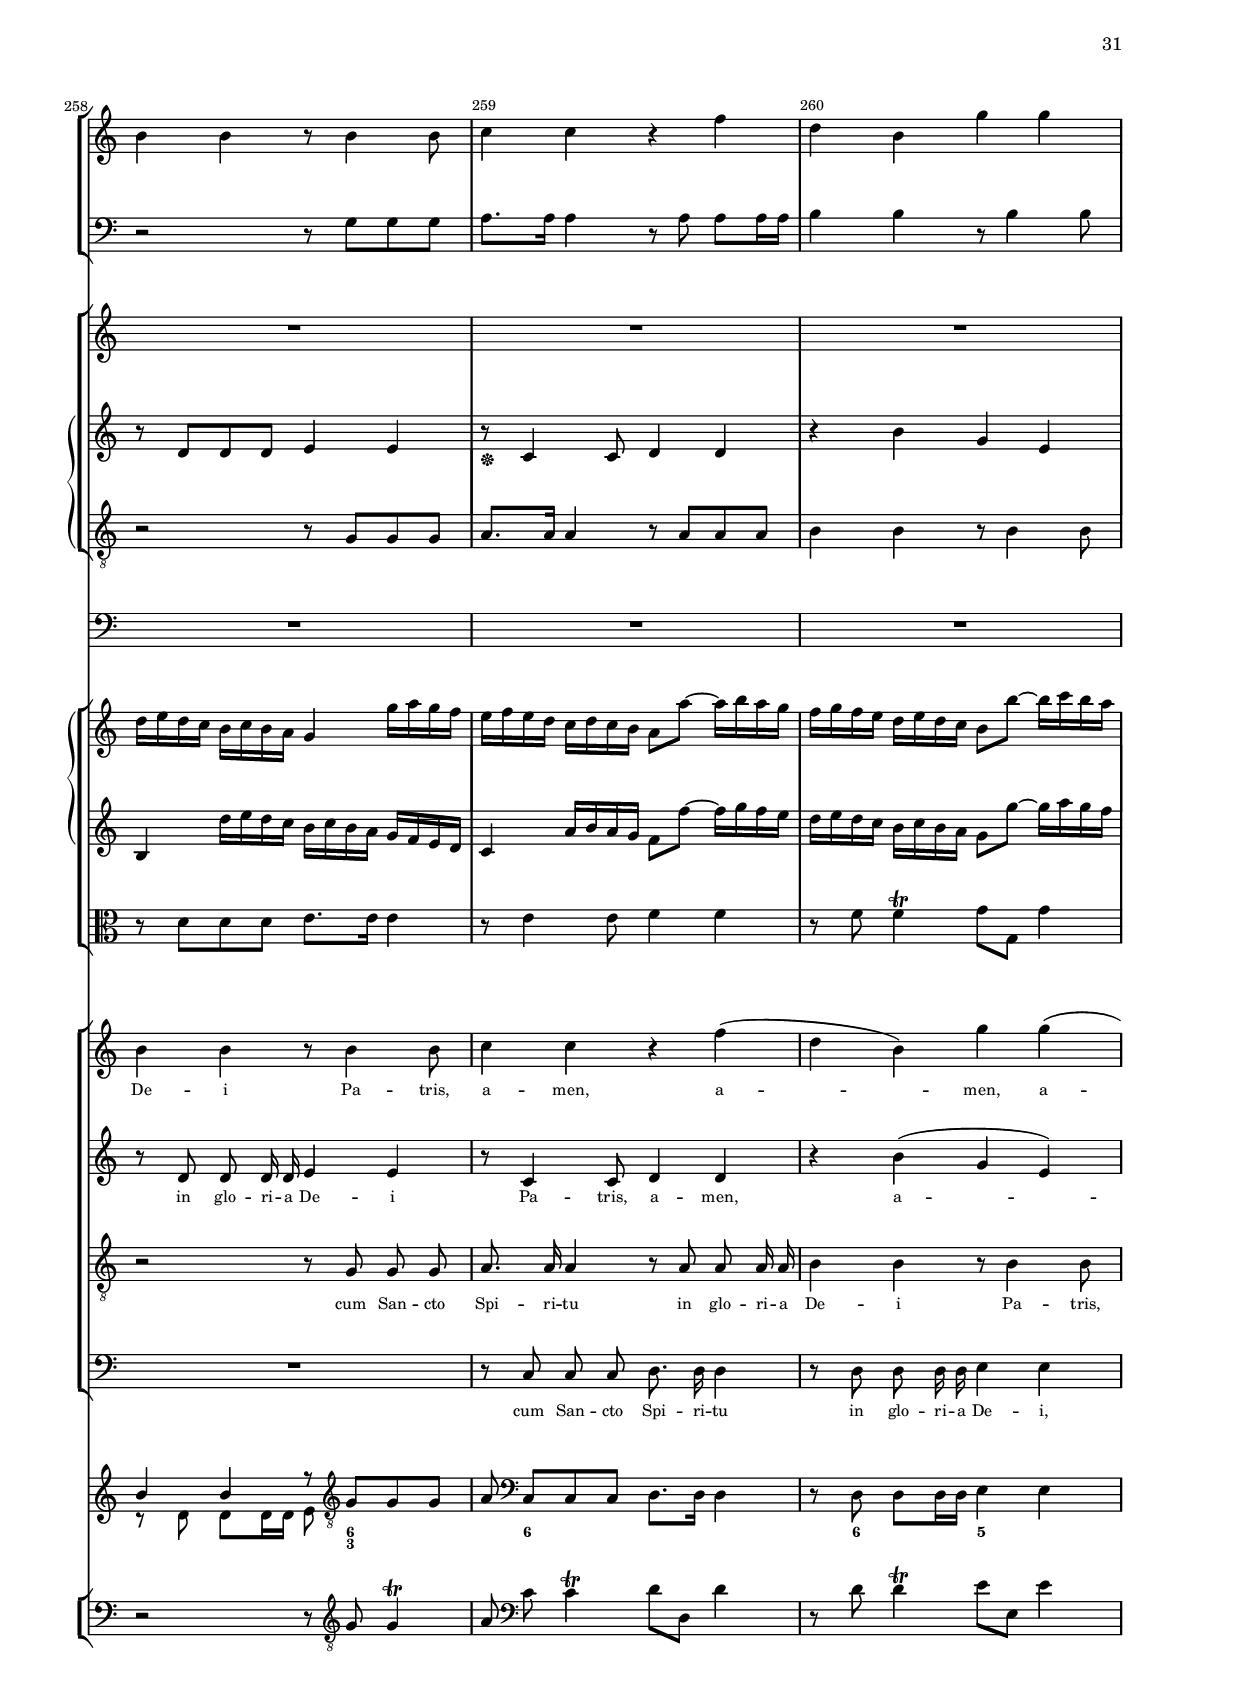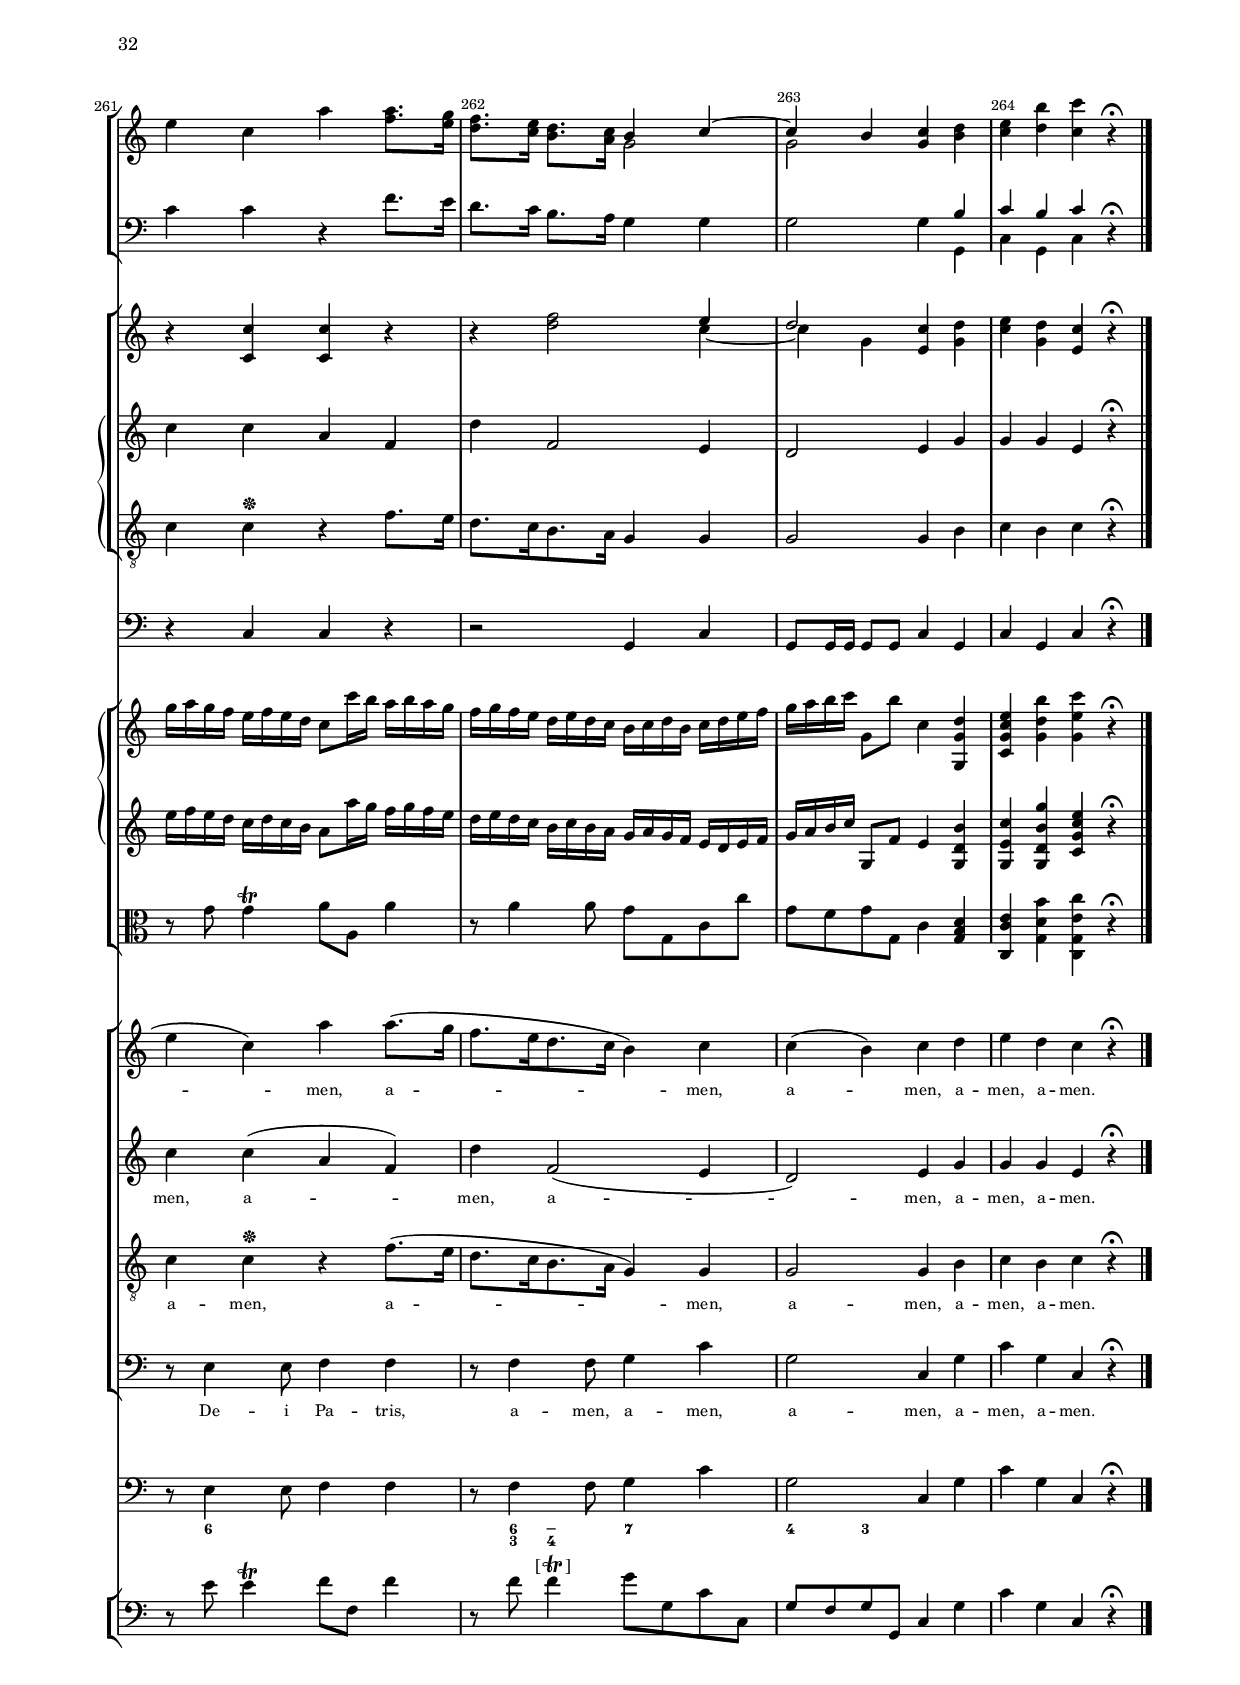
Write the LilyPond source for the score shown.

% (c) 2020 by Wolfgang Esser-Skala.
% This file is licensed under the Creative Commons Attribution-NonCommercial-ShareAlike 4.0 International License.
% To view a copy of this license, visit http://creativecommons.org/licenses/by-nc-sa/4.0/.

\version "2.18.0"

\include "../definitions.ly"

\paper {
	% #(define (page-post-process layout pages) (ly:create-toc-file layout pages))
}

#(set-global-staff-size 15.87)

\book {
	% \bookpart {
	% 	\header {
	% 		number = "1"
	% 		title = "K Y R I E"
	% 	}
	% 	\paper { indent = 3\cm }
	% 	\tocSection "1" "Kyrie"
	% 	\score {
	% 		<<
	% 			\new StaffGroup <<
	% 				\new Staff <<
	% 					\set Staff.instrumentName = "Oboe I, II"
	% 					\partcombine \KyrieOboeI \KyrieOboeII
	% 				>>
	% 				\new Staff <<
	% 					\set Staff.instrumentName = "Fagotto I, II"
	% 					\partcombine \KyrieFagottoI \KyrieFagottoII
	% 				>>
	% 			>>
	% 			\new StaffGroup <<
	% 				\new Staff \with { \smallStaffDistance } <<
	% 					\set Staff.instrumentName = \markup \center-column { "Clarino I, II" "in C" }
	% 					\partcombine \KyrieClarinoI \KyrieClarinoII
	% 				>>
	% 				\new GrandStaff <<
	% 					\set GrandStaff.instrumentName = "Trombone"
	% 					\new Staff {
	% 						\set Staff.instrumentName = \TromboneIIncipit
	% 						\override Staff.InstrumentName.self-alignment-Y = ##f
	% 						\override Staff.InstrumentName.self-alignment-X = #RIGHT
	% 						\KyrieTromboneI
	% 					}
	% 					\new Staff {
	% 						\set Staff.instrumentName = \TromboneIIIncipit
	% 						\override Staff.InstrumentName.self-alignment-Y = ##f
	% 						\override Staff.InstrumentName.self-alignment-X = #RIGHT
	% 						\KyrieTromboneII
	% 					}
	% 				>>
	% 			>>
	% 			\new Staff {
	% 				\set Staff.instrumentName = \markup \center-column { "Timpani" "in C–G" }
	% 				\KyrieTimpani
	% 			}
	% 			\new StaffGroup <<
	% 				\new GrandStaff \with { \smallGroupDistance } <<
	% 					\set GrandStaff.instrumentName = "Violino"
	% 					\new Staff {
	% 						\set Staff.instrumentName = "I"
	% 						\KyrieViolinoI
	% 					}
	% 					\new Staff {
	% 						\set Staff.instrumentName = "II"
	% 						\KyrieViolinoII
	% 					}
	% 				>>
	% 				\new Staff {
	% 					\set Staff.instrumentName = "Viola"
	% 					\KyrieViola
	% 				}
	% 			>>
	% 			\new ChoirStaff <<
	% 				\new Staff {
	% 					\set Staff.instrumentName = \SopranoIncipit
	% 					\override Staff.InstrumentName.self-alignment-Y = ##f
	% 					\override Staff.InstrumentName.self-alignment-X = #RIGHT
	% 					\new Voice = "Soprano" { \dynamicUp \KyrieSopranoNotes }
	% 				}
	% 				\new Lyrics \lyricsto Soprano \KyrieSopranoLyrics
	%
	% 				\new Staff {
	% 					\set Staff.instrumentName = \AltoIncipit
	% 					\override Staff.InstrumentName.self-alignment-Y = ##f
	% 					\override Staff.InstrumentName.self-alignment-X = #RIGHT
	% 					\new Voice = "Alto" { \dynamicUp \KyrieAltoNotes }
	% 				}
	% 				\new Lyrics \lyricsto Alto \KyrieAltoLyrics
	%
	% 				\new Staff {
	% 					\set Staff.instrumentName = \TenoreIncipit
	% 					\override Staff.InstrumentName.self-alignment-Y = ##f
	% 					\override Staff.InstrumentName.self-alignment-X = #RIGHT
	% 					\new Voice = "Tenore" { \dynamicUp \KyrieTenoreNotes }
	% 				}
	% 				\new Lyrics \lyricsto Tenore \KyrieTenoreLyrics
	%
	% 				\new Staff {
	% 					\set Staff.instrumentName = "Basso"
	% 					\new Voice = "Basso" { \dynamicUp \KyrieBassoNotes }
	% 				}
	% 				\new Lyrics \lyricsto Basso \KyrieBassoLyrics
	% 			>>
	% 			\new StaffGroup <<
	% 				\new Staff {
	% 					\set Staff.instrumentName = \markup { \center-column { "Organo" "e Bassi" } }
	% 					% \transpose c c,
	% 					\KyrieOrgano
	% 				}
	% 			>>
	% 			\new FiguredBass { \KyrieBassFigures }
	% 		>>
	% 		\layout { }
	% 		\midi { \tempo 4 = 90 }
	% 	}
	% }
	% \bookpart {
	% 	\header {
	% 		number = "2"
	% 		title = "G L O R I A"
	% 	}
	% 	\tocSection "2" "Gloria"
	% 	\score {
	% 		<<
	% 			\new StaffGroup <<
	% 				\new Staff <<
	% 					\set Staff.instrumentName = \markup \center-column { "ob" "1, 2" }
	% 					\partcombine \GloriaOboeI \GloriaOboeII
	% 				>>
	% 				\new Staff <<
	% 					\set Staff.instrumentName = \markup \center-column { "fag" "1, 2" }
	% 					\partcombine \GloriaFagottoI \GloriaFagottoII
	% 				>>
	% 			>>
	% 			\new StaffGroup <<
	% 				\new Staff \with { \smallStaffDistance } <<
	% 					\set Staff.instrumentName = \markup \center-column { "clno" "1, 2" }
	% 					\partcombine \GloriaClarinoI \GloriaClarinoII
	% 				>>
	% 				\new GrandStaff <<
	% 					\set GrandStaff.instrumentName = "trb"
	% 					\new Staff {
	% 						\set Staff.instrumentName = "1"
	% 						\GloriaTromboneI
	% 					}
	% 					\new Staff {
	% 						\set Staff.instrumentName = "2"
	% 						\GloriaTromboneII
	% 					}
	% 				>>
	% 			>>
	% 			\new Staff {
	% 				\set Staff.instrumentName = "timp"
	% 				\GloriaTimpani
	% 			}
	% 			\new StaffGroup <<
	% 				\new GrandStaff \with { \smallGroupDistance } <<
	% 					\set GrandStaff.instrumentName = "vl"
	% 					\new Staff {
	% 						\set Staff.instrumentName = "1"
	% 						\GloriaViolinoI
	% 					}
	% 					\new Staff {
	% 						\set Staff.instrumentName = "2"
	% 						\GloriaViolinoII
	% 					}
	% 				>>
	% 				\new Staff {
	% 					\set Staff.instrumentName = "vla"
	% 					\GloriaViola
	% 				}
	% 			>>
	% 			\new ChoirStaff <<
	% 				\new Staff {
	% 					\set Staff.instrumentName = "S"
	% 					\new Voice = "Soprano" { \dynamicUp \GloriaSopranoNotes }
	% 				}
	% 				\new Lyrics \lyricsto Soprano \GloriaSopranoLyrics
	%
	% 				\new Staff {
	% 					\set Staff.instrumentName = "A"
	% 					\new Voice = "Alto" { \dynamicUp \GloriaAltoNotes }
	% 				}
	% 				\new Lyrics \lyricsto Alto \GloriaAltoLyrics
	%
	% 				\new Staff {
	% 					\set Staff.instrumentName = "T"
	% 					\new Voice = "Tenore" { \dynamicUp \GloriaTenoreNotes }
	% 				}
	% 				\new Lyrics \lyricsto Tenore \GloriaTenoreLyrics
	%
	% 				\new Staff {
	% 					\set Staff.instrumentName = "B"
	% 					\new Voice = "Basso" { \dynamicUp \GloriaBassoNotes }
	% 				}
	% 				\new Lyrics \lyricsto Basso \GloriaBassoLyrics
	% 			>>
	% 			\new StaffGroup <<
	% 				\new Staff {
	% 					\set Staff.instrumentName = \markup { \center-column { "org" "b" } }
	% 					% \transpose c c,
	% 					\GloriaOrgano
	% 				}
	% 			>>
	% 			\new FiguredBass { \GloriaBassFigures }
	% 		>>
	% 		\layout { }
	% 		\midi { \tempo 4 = 110 }
	% 	}
	% }
	% \bookpart {
	% 	\header {
	% 		subtitle = "Q U I   T O L L I S"
	% 	}
	% 	\tocSubsection "2.2" "Qui tollis"
	% 	\score {
	% 		<<
	% 			\new StaffGroup <<
	% 				\new GrandStaff \with { \smallGroupDistance } <<
	% 					\set GrandStaff.instrumentName = "ob"
	% 					\new Staff {
	% 						\set Staff.instrumentName = "1"
	% 						\QuiTollisOboeI
	% 					}
	% 					\new Staff {
	% 						\set Staff.instrumentName = "2"
	% 						\QuiTollisOboeII
	% 					}
	% 				>>
	% 				\new GrandStaff <<
	% 					\set GrandStaff.instrumentName = "fag"
	% 					\new Staff {
	% 						\set Staff.instrumentName = "1"
	% 						\QuiTollisFagottoI
	% 					}
	% 					\new Staff {
	% 						\set Staff.instrumentName = "2"
	% 						\QuiTollisFagottoII
	% 					}
	% 				>>
	% 			>>
	% 			\new StaffGroup <<
	% 				\new GrandStaff <<
	% 					\set GrandStaff.instrumentName = "trb"
	% 					\new Staff {
	% 						\set Staff.instrumentName = "1"
	% 						\QuiTollisTromboneI
	% 					}
	% 					\new Staff {
	% 						\set Staff.instrumentName = "2"
	% 						\QuiTollisTromboneII
	% 					}
	% 				>>
	% 			>>
	% 			\new StaffGroup <<
	% 				\new GrandStaff \with { \smallGroupDistance } <<
	% 					\set GrandStaff.instrumentName = "vl"
	% 					\new Staff {
	% 						\set Staff.instrumentName = "1"
	% 						\QuiTollisViolinoI
	% 					}
	% 					\new Staff {
	% 						\set Staff.instrumentName = "2"
	% 						\QuiTollisViolinoII
	% 					}
	% 				>>
	% 				\new Staff {
	% 					\set Staff.instrumentName = "vla"
	% 					\QuiTollisViola
	% 				}
	% 			>>
	% 			\new ChoirStaff <<
	% 				\new Staff {
	% 					\set Staff.instrumentName = "S"
	% 					\new Voice = "Soprano" { \dynamicUp \QuiTollisSopranoNotes }
	% 				}
	% 				\new Lyrics \lyricsto Soprano \QuiTollisSopranoLyrics
	%
	% 				\new Staff {
	% 					\set Staff.instrumentName = "A"
	% 					\new Voice = "Alto" { \dynamicUp \QuiTollisAltoNotes }
	% 				}
	% 				\new Lyrics \lyricsto Alto \QuiTollisAltoLyrics
	%
	% 				\new Staff {
	% 					\set Staff.instrumentName = "T"
	% 					\new Voice = "Tenore" { \dynamicUp \QuiTollisTenoreNotes }
	% 				}
	% 				\new Lyrics \lyricsto Tenore \QuiTollisTenoreLyrics
	%
	% 				\new Staff {
	% 					\set Staff.instrumentName = "B"
	% 					\new Voice = "Basso" { \dynamicUp \QuiTollisBassoNotes }
	% 				}
	% 				\new Lyrics \lyricsto Basso \QuiTollisBassoLyrics
	% 			>>
	% 			\new StaffGroup <<
	% 				\new Staff {
	% 					\set Staff.instrumentName = \markup { \center-column { "org" "b" } }
	% 					% \transpose c c,
	% 					\QuiTollisOrgano
	% 				}
	% 			>>
	% 			\new FiguredBass { \QuiTollisBassFigures }
	% 		>>
	% 		\layout { }
	% 		\midi { \tempo 4 = 50 }
	% 	}
	% }
	\bookpart {
		\header {
			subtitle = "Q U O N I A M"
		}
		\tocSection "2.3" "Quoniam"
		\score {
			<<
				\new StaffGroup \with { \smallGroupDistance } <<
					\new Staff <<
						\set Staff.instrumentName = \markup \center-column { "ob" "1, 2" }
						\partcombine \QuoniamOboeI \QuoniamOboeII
					>>
					\new Staff <<
						\set Staff.instrumentName = \markup \center-column { "fag" "1, 2" }
						\set Staff.soloText = \markup { \medium \remark "fag 1" }
						\partcombine \QuoniamFagottoI \QuoniamFagottoII
					>>
				>>
				\new StaffGroup \with { \smallGroupDistance } <<
					\new Staff \with { \smallStaffDistance } <<
						\set Staff.instrumentName = \markup \center-column { "clno" "1, 2" }
						\partcombine \QuoniamClarinoI \QuoniamClarinoII
					>>
					\new GrandStaff \with { \smallGroupDistance } <<
						\set GrandStaff.instrumentName = "trb"
						\new Staff {
							\set Staff.instrumentName = "1"
							\QuoniamTromboneI
						}
						\new Staff {
							\set Staff.instrumentName = "2"
							\QuoniamTromboneII
						}
					>>
				>>
				\new Staff \with { \smallStaffDistance } {
					\set Staff.instrumentName = "timp"
					\QuoniamTimpani
				}
				\new StaffGroup <<
					\new GrandStaff \with { \smallGroupDistance } <<
						\set GrandStaff.instrumentName = "vl"
						\new Staff {
							\set Staff.instrumentName = "1"
							\QuoniamViolinoI
						}
						\new Staff {
							\set Staff.instrumentName = "2"
							\QuoniamViolinoII
						}
					>>
					\new Staff {
						\set Staff.instrumentName = "vla"
						\QuoniamViola
					}
				>>
				\new ChoirStaff <<
					\new Staff {
						\set Staff.instrumentName = "S"
						\new Voice = "Soprano" { \dynamicUp \QuoniamSopranoNotes }
					}
					\new Lyrics \lyricsto Soprano \QuoniamSopranoLyrics

					\new Staff {
						\set Staff.instrumentName = "A"
						\new Voice = "Alto" { \dynamicUp \QuoniamAltoNotes }
					}
					\new Lyrics \lyricsto Alto \QuoniamAltoLyrics

					\new Staff {
						\set Staff.instrumentName = "T"
						\new Voice = "Tenore" { \dynamicUp \QuoniamTenoreNotes }
					}
					\new Lyrics \lyricsto Tenore \QuoniamTenoreLyrics

					\new Staff {
						\set Staff.instrumentName = "B"
						\new Voice = "Basso" { \dynamicUp \QuoniamBassoNotes }
					}
					\new Lyrics \lyricsto Basso \QuoniamBassoLyrics
				>>
				\new Staff {
					\set Staff.instrumentName = "org"
					\QuoniamOrgano
				}
				\new FiguredBass { \QuoniamBassFigures }
				\new StaffGroup <<
					\new Staff {
						\set Staff.instrumentName = "b"
						% \transpose c c,
						\QuoniamViolone
					}
				>>
			>>
			\layout { }
			\midi { \tempo 4 = 100 }
		}
	}
}
